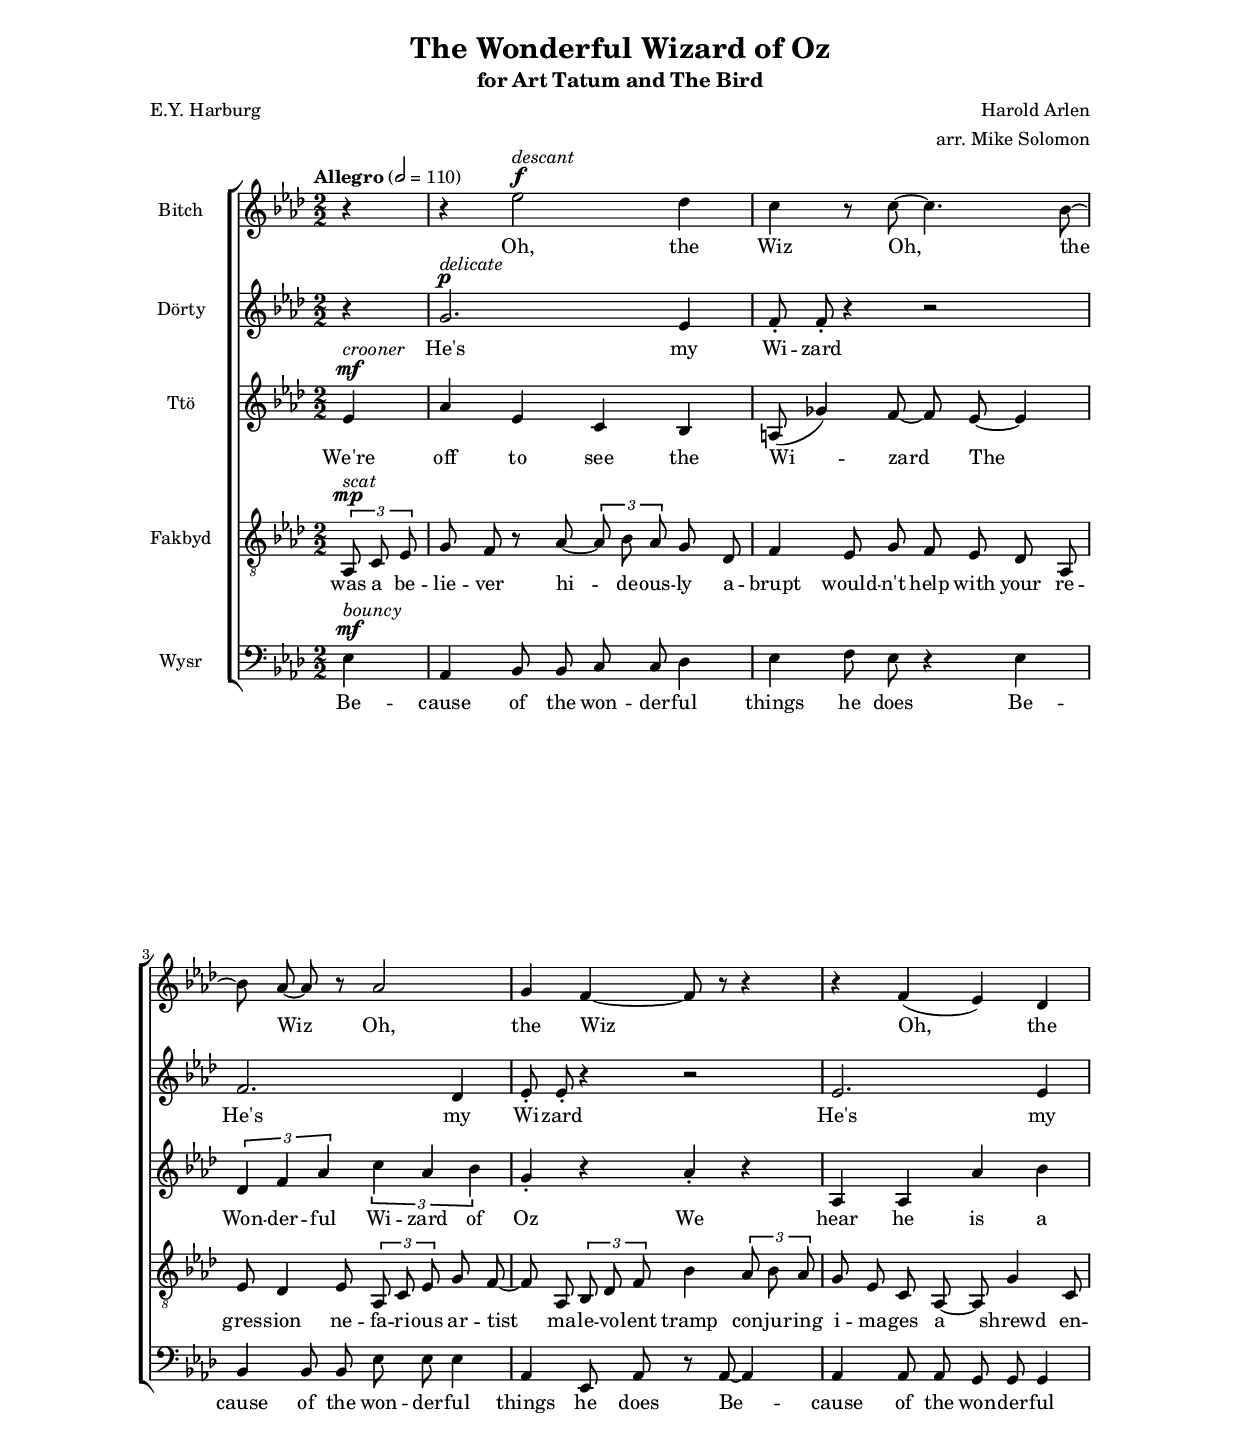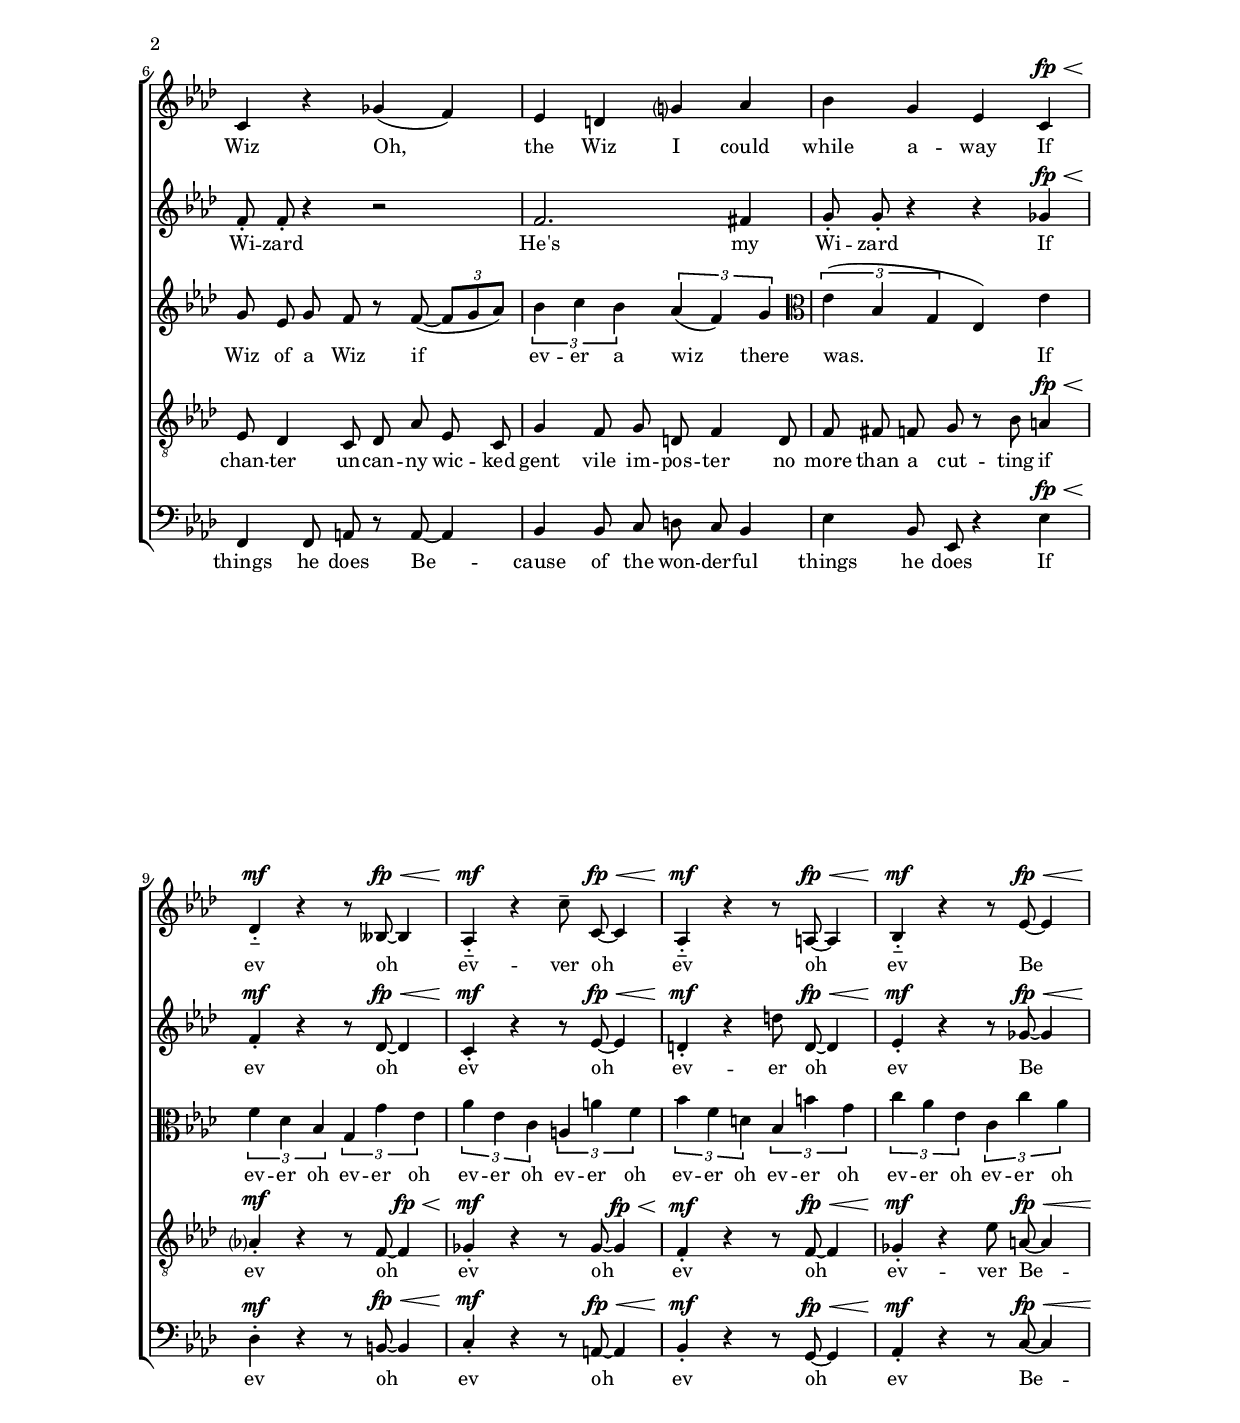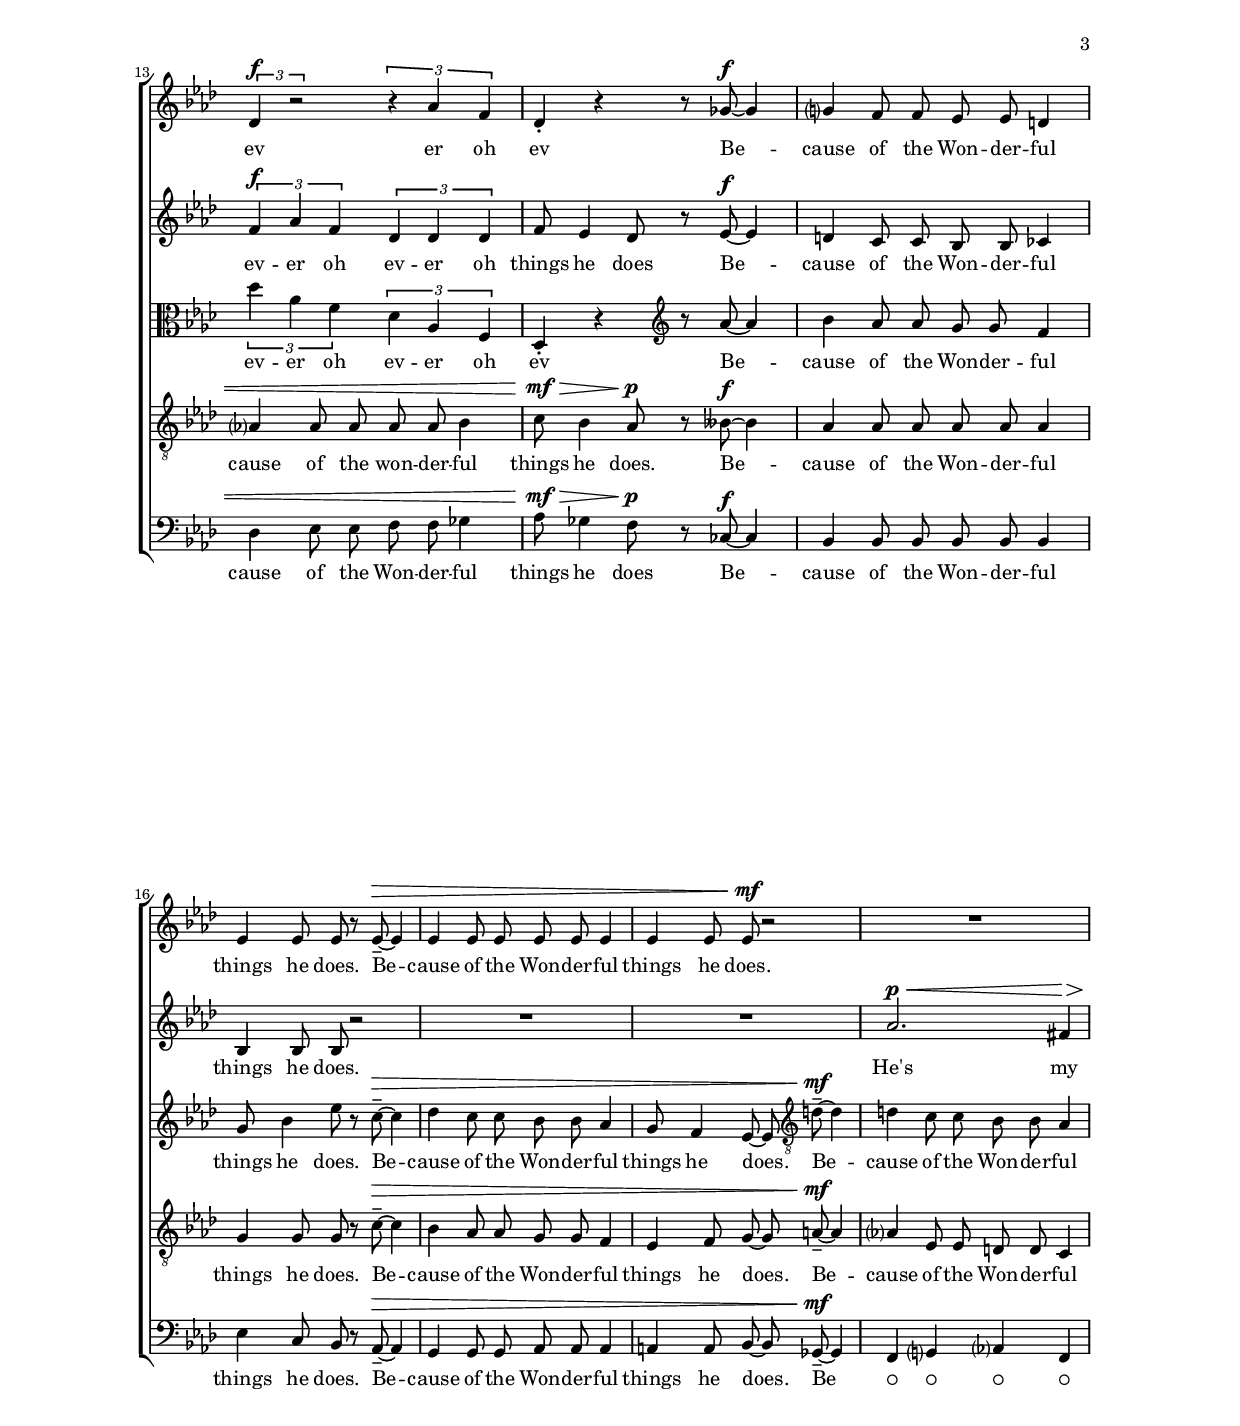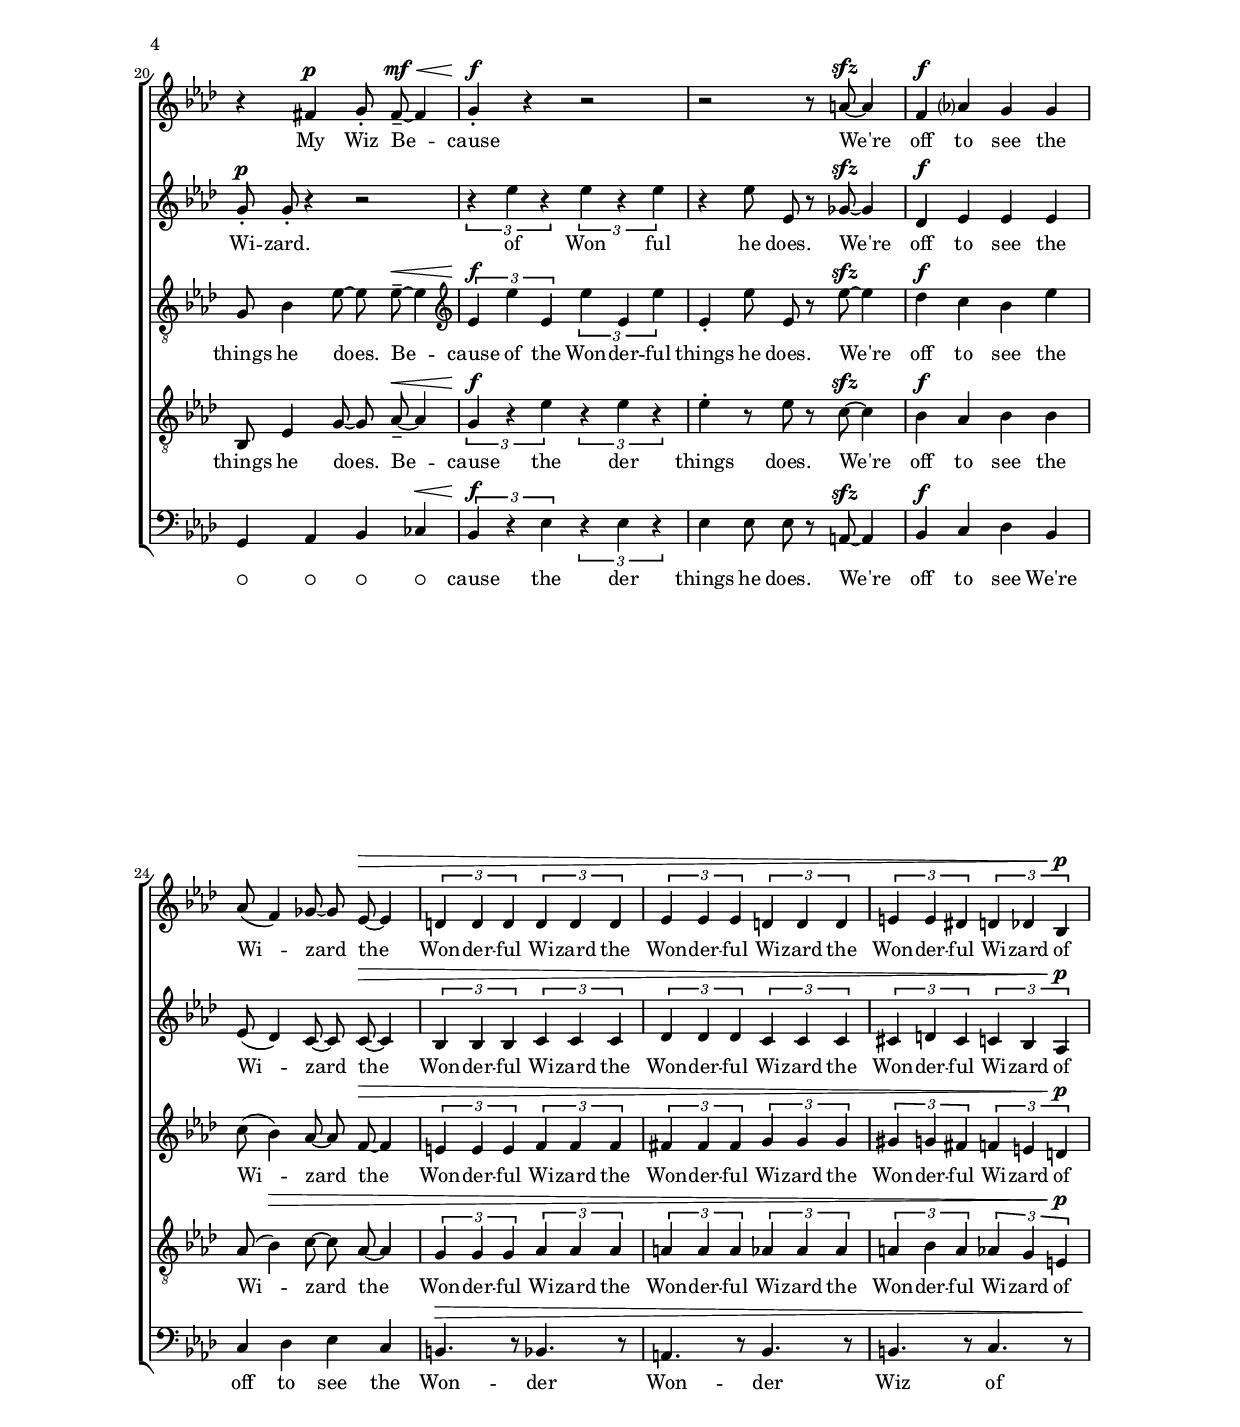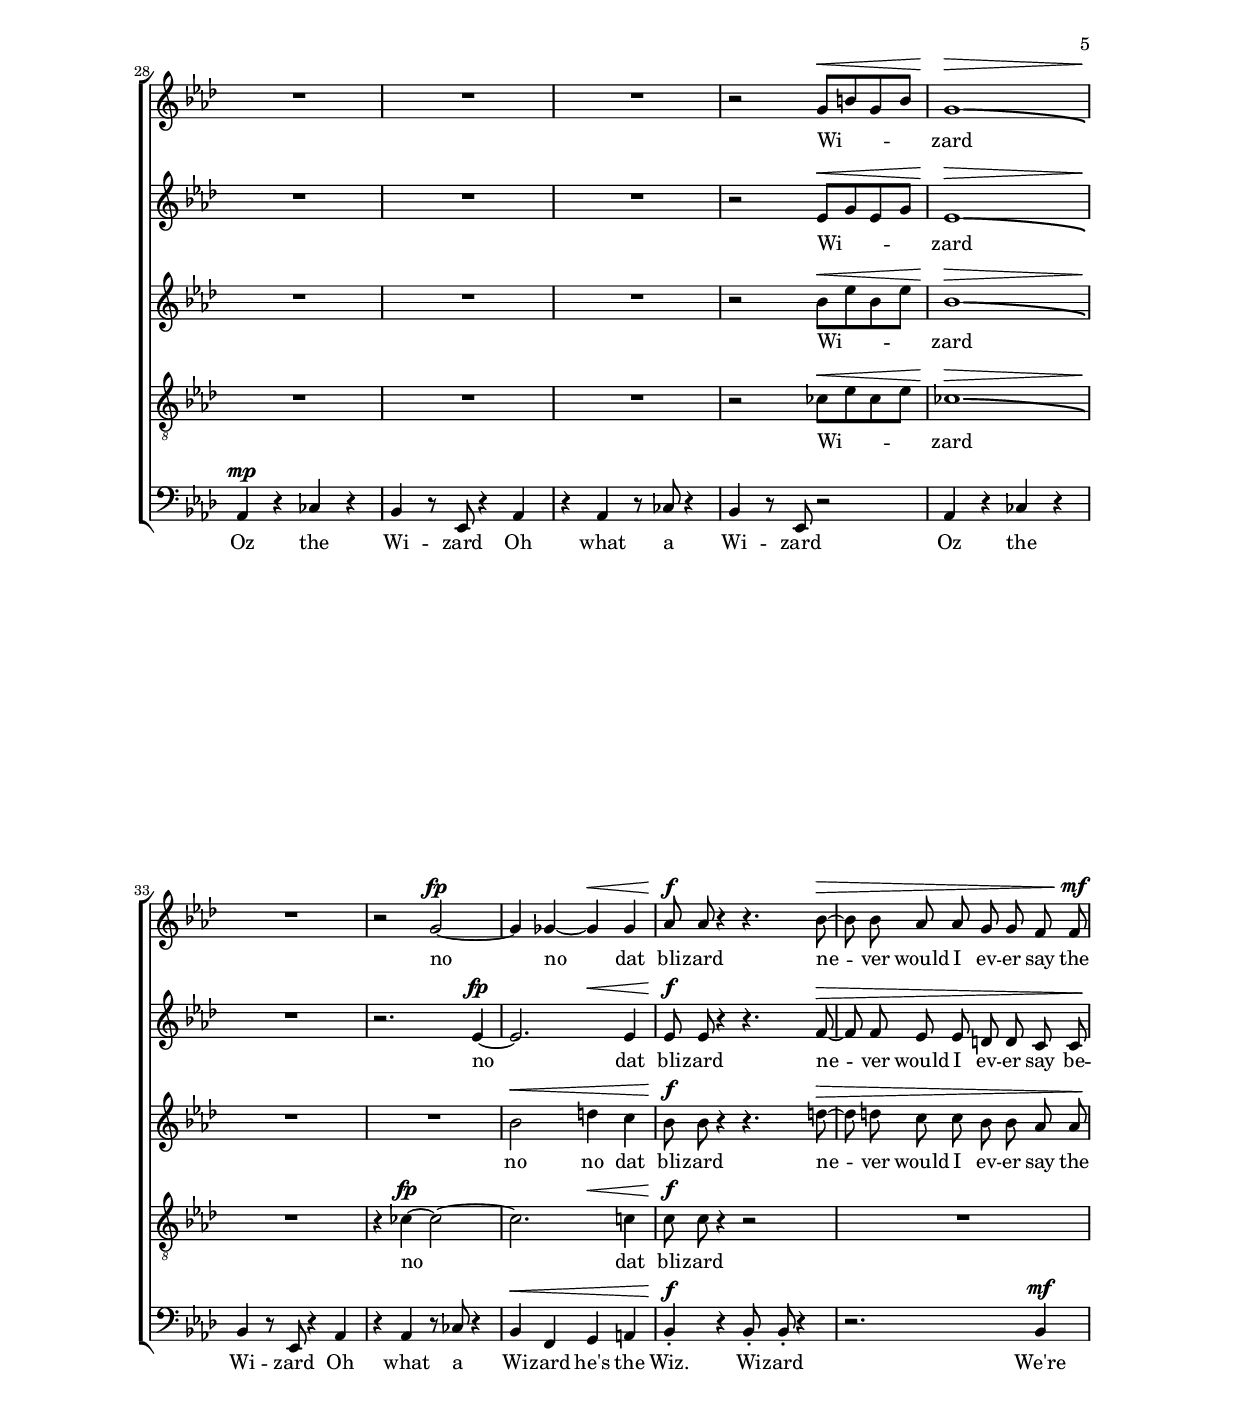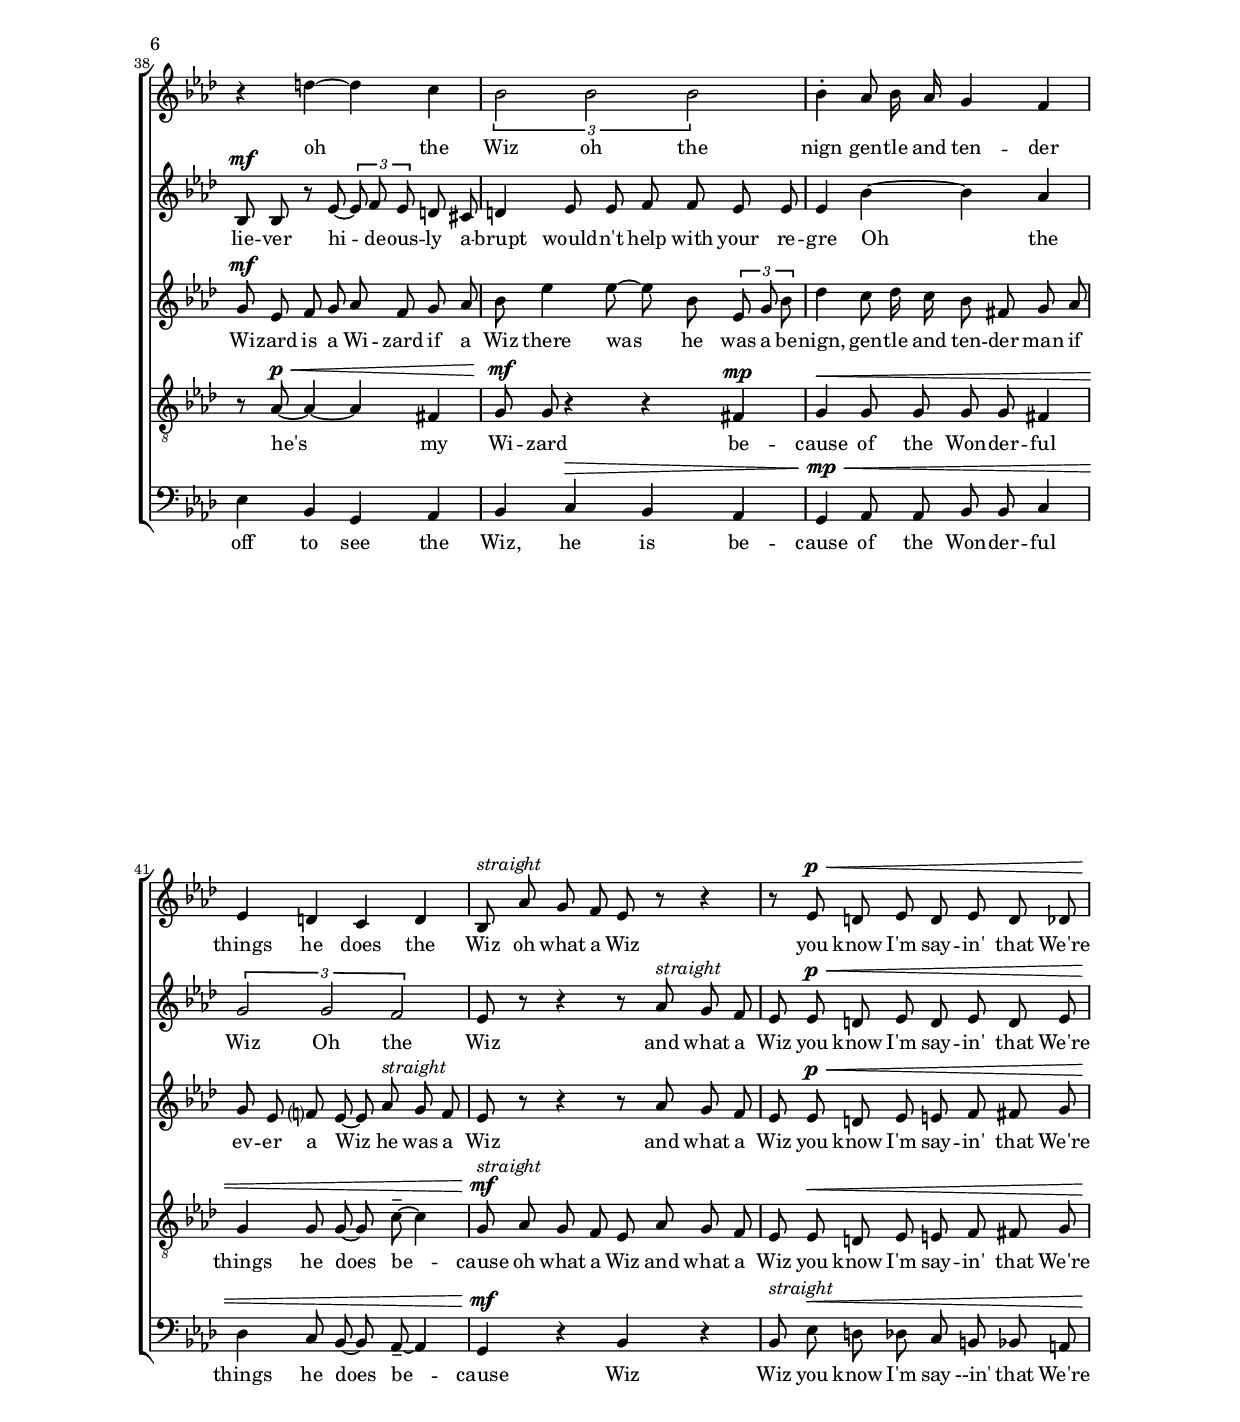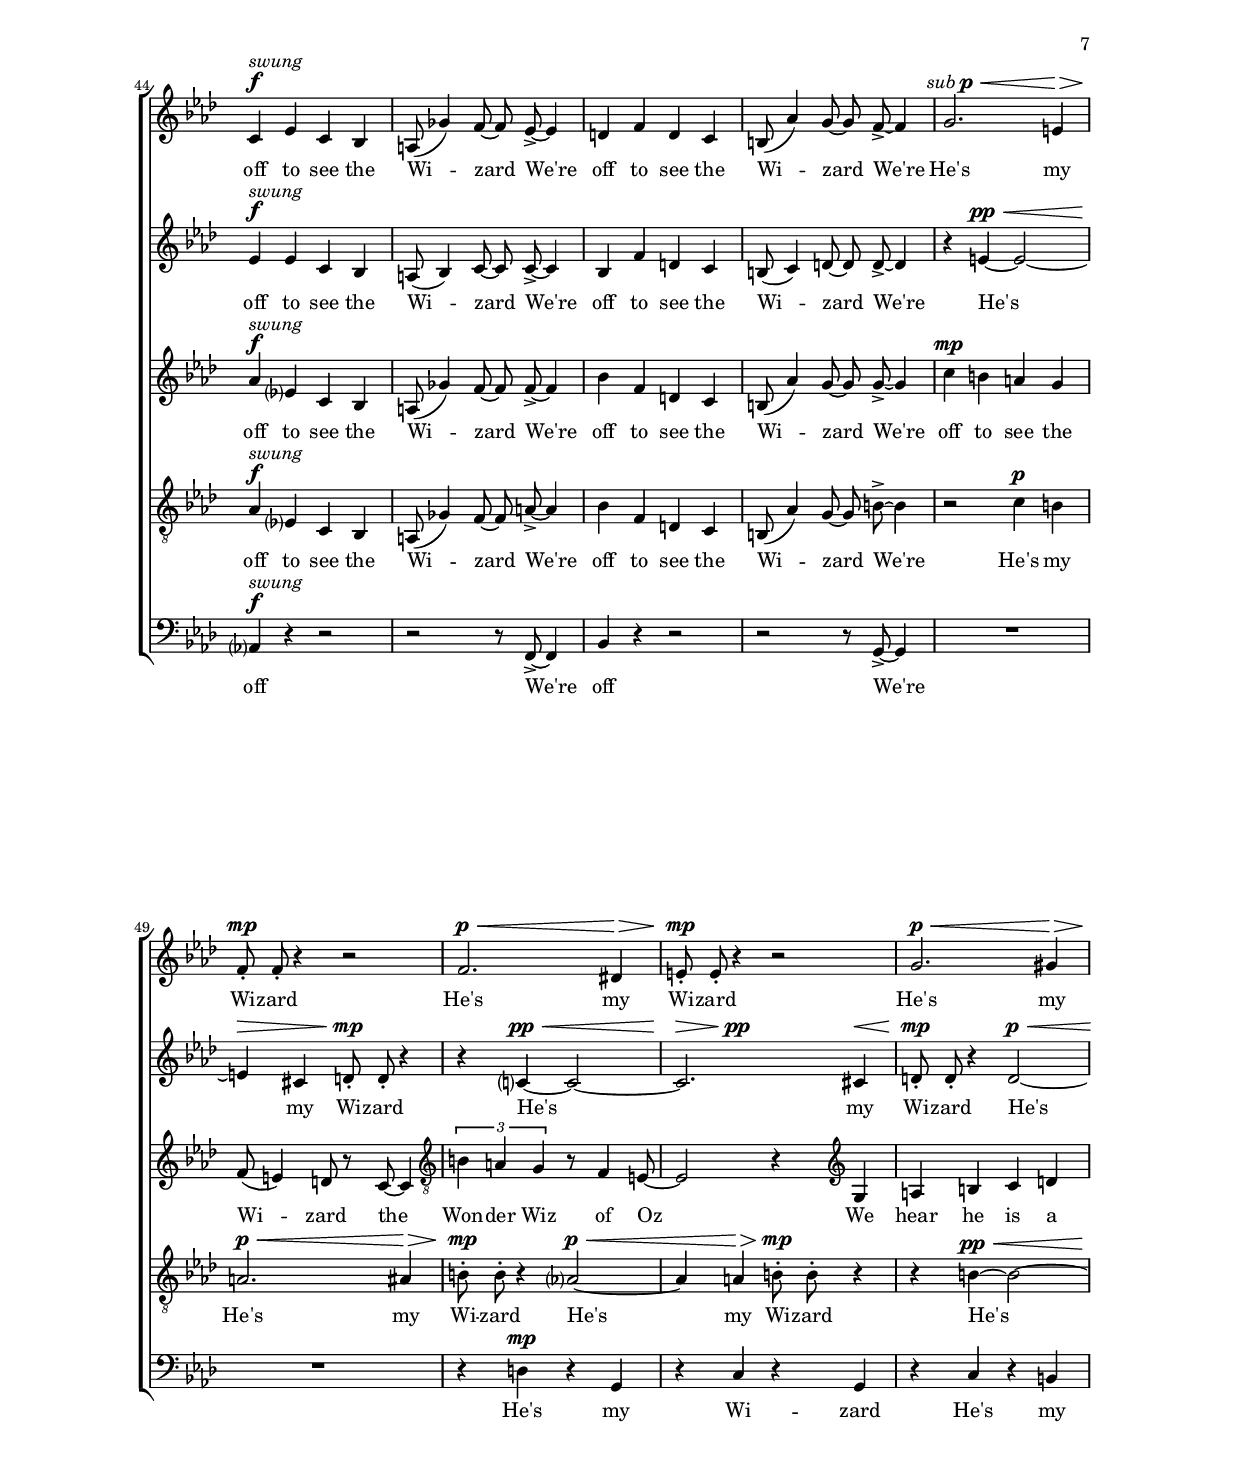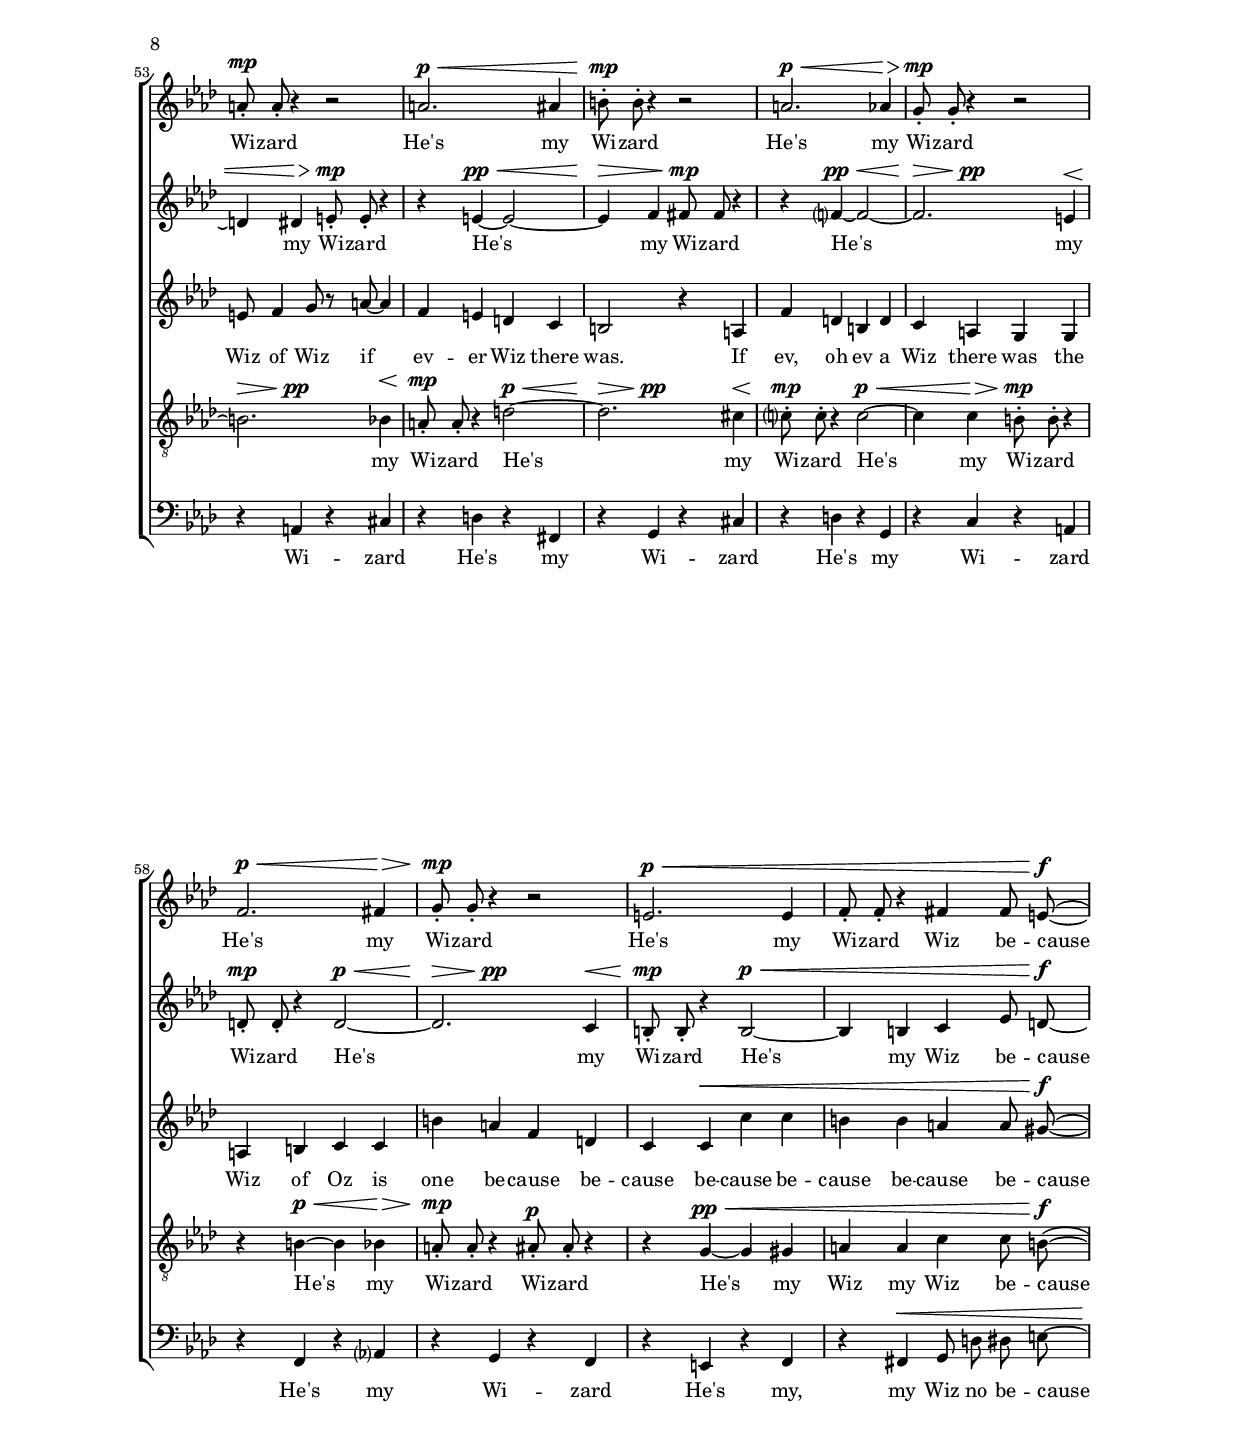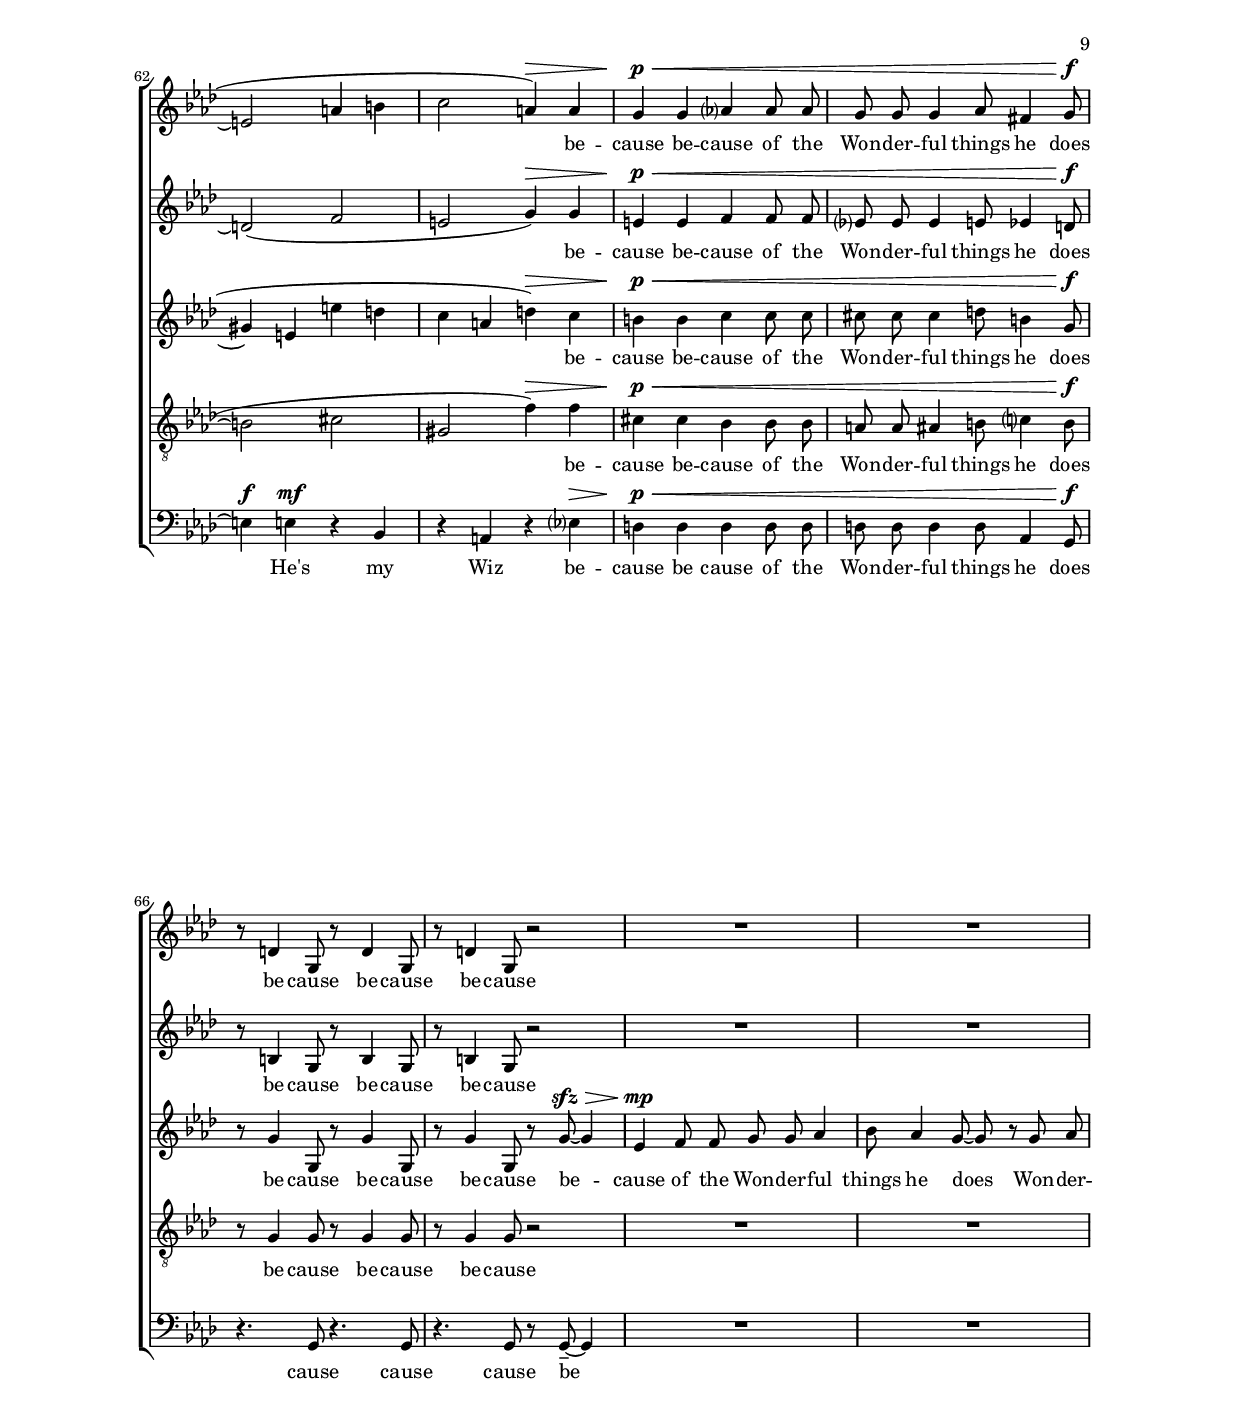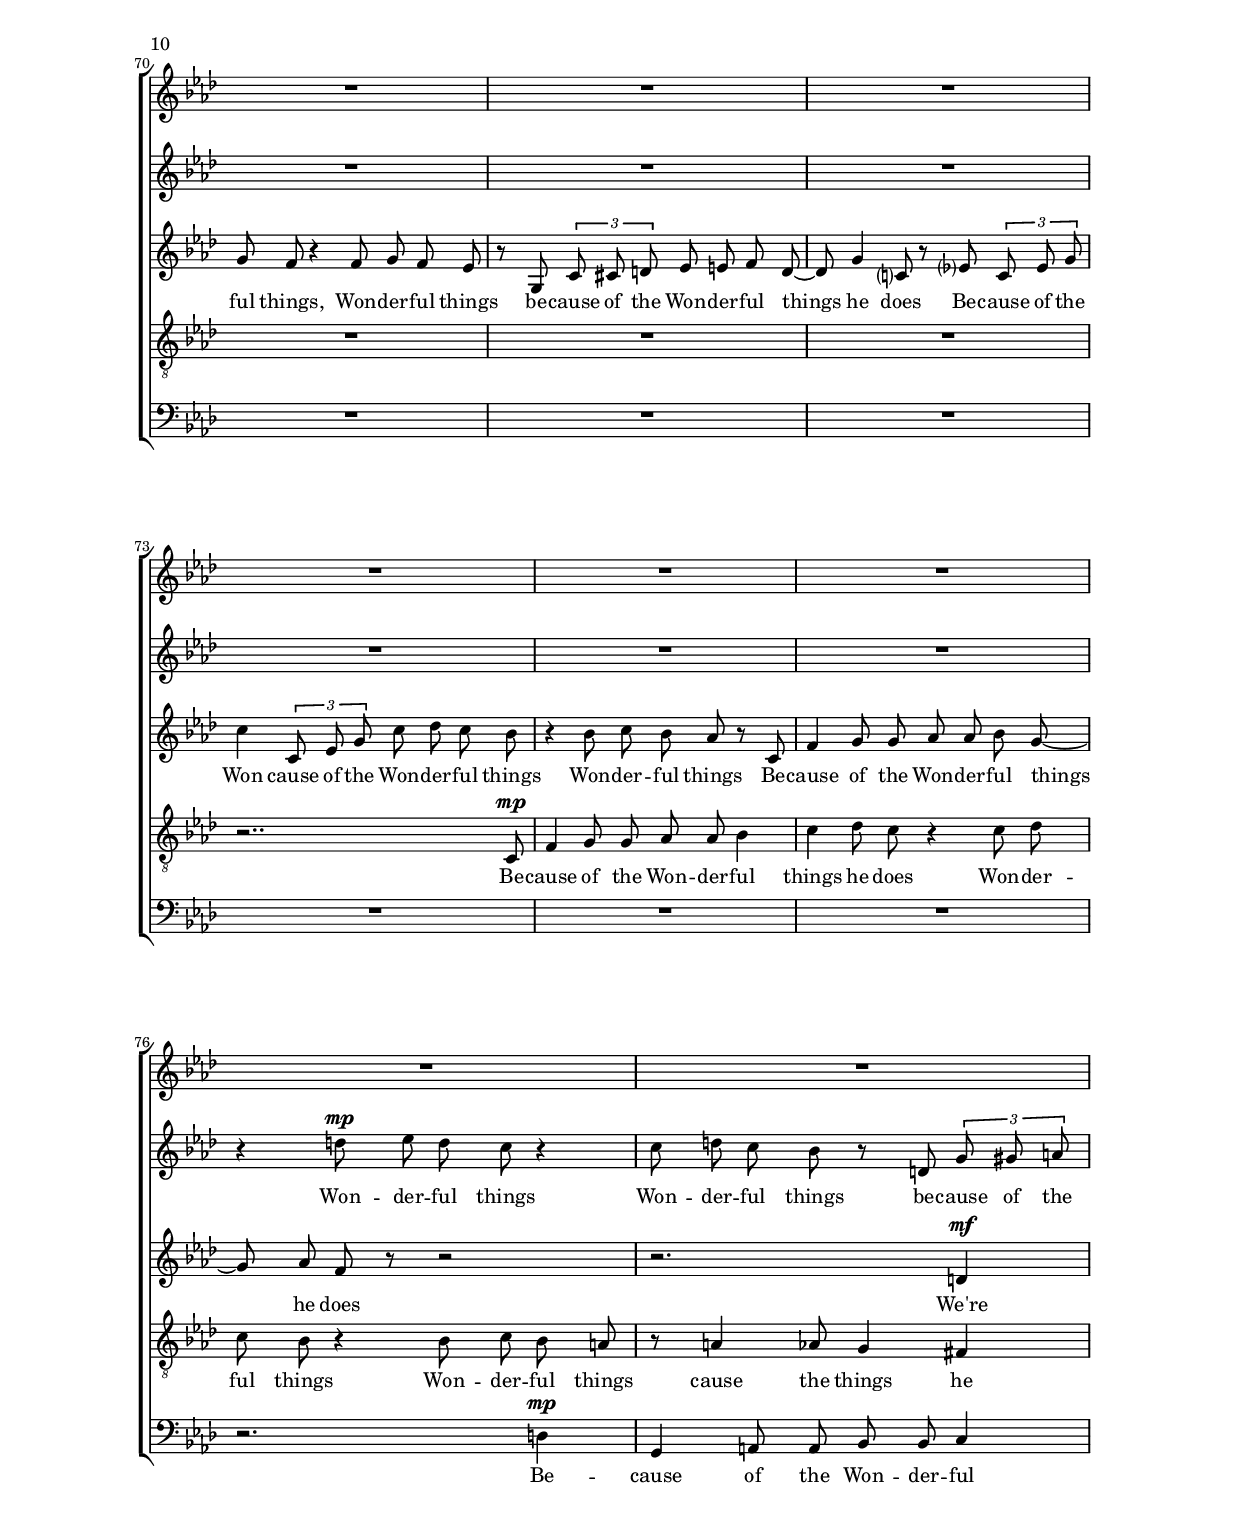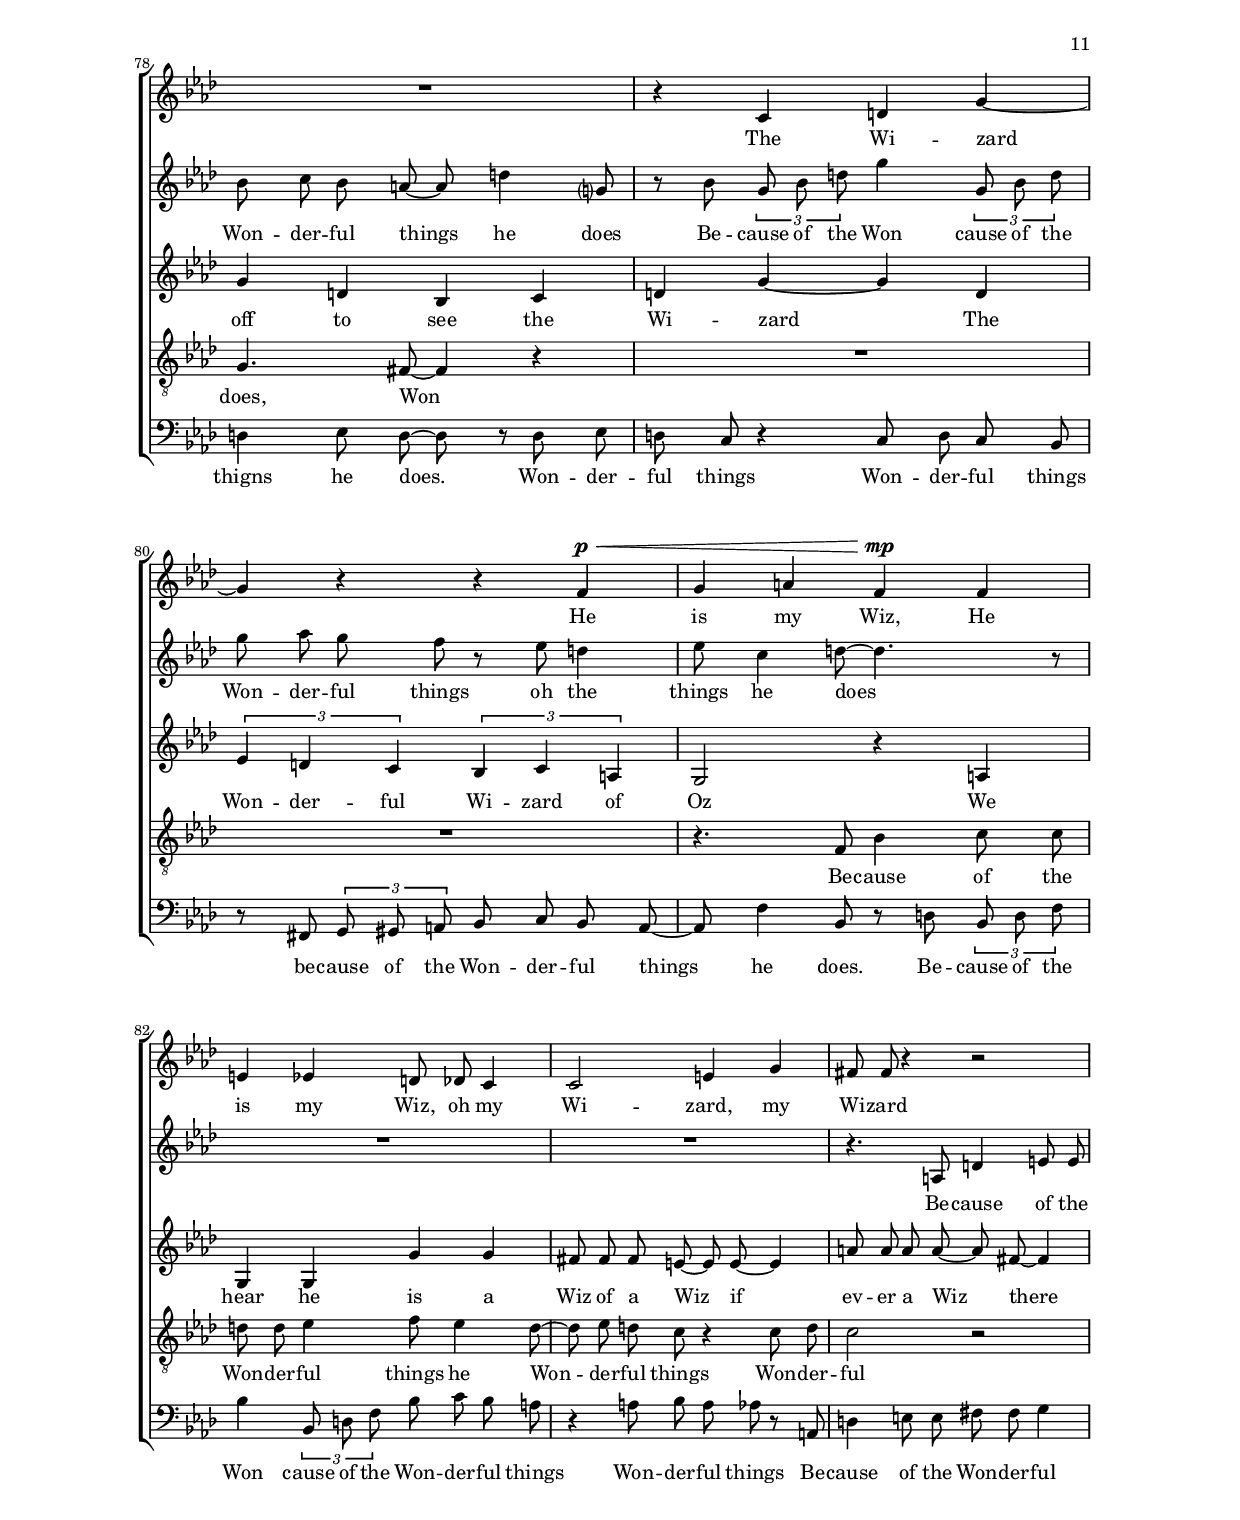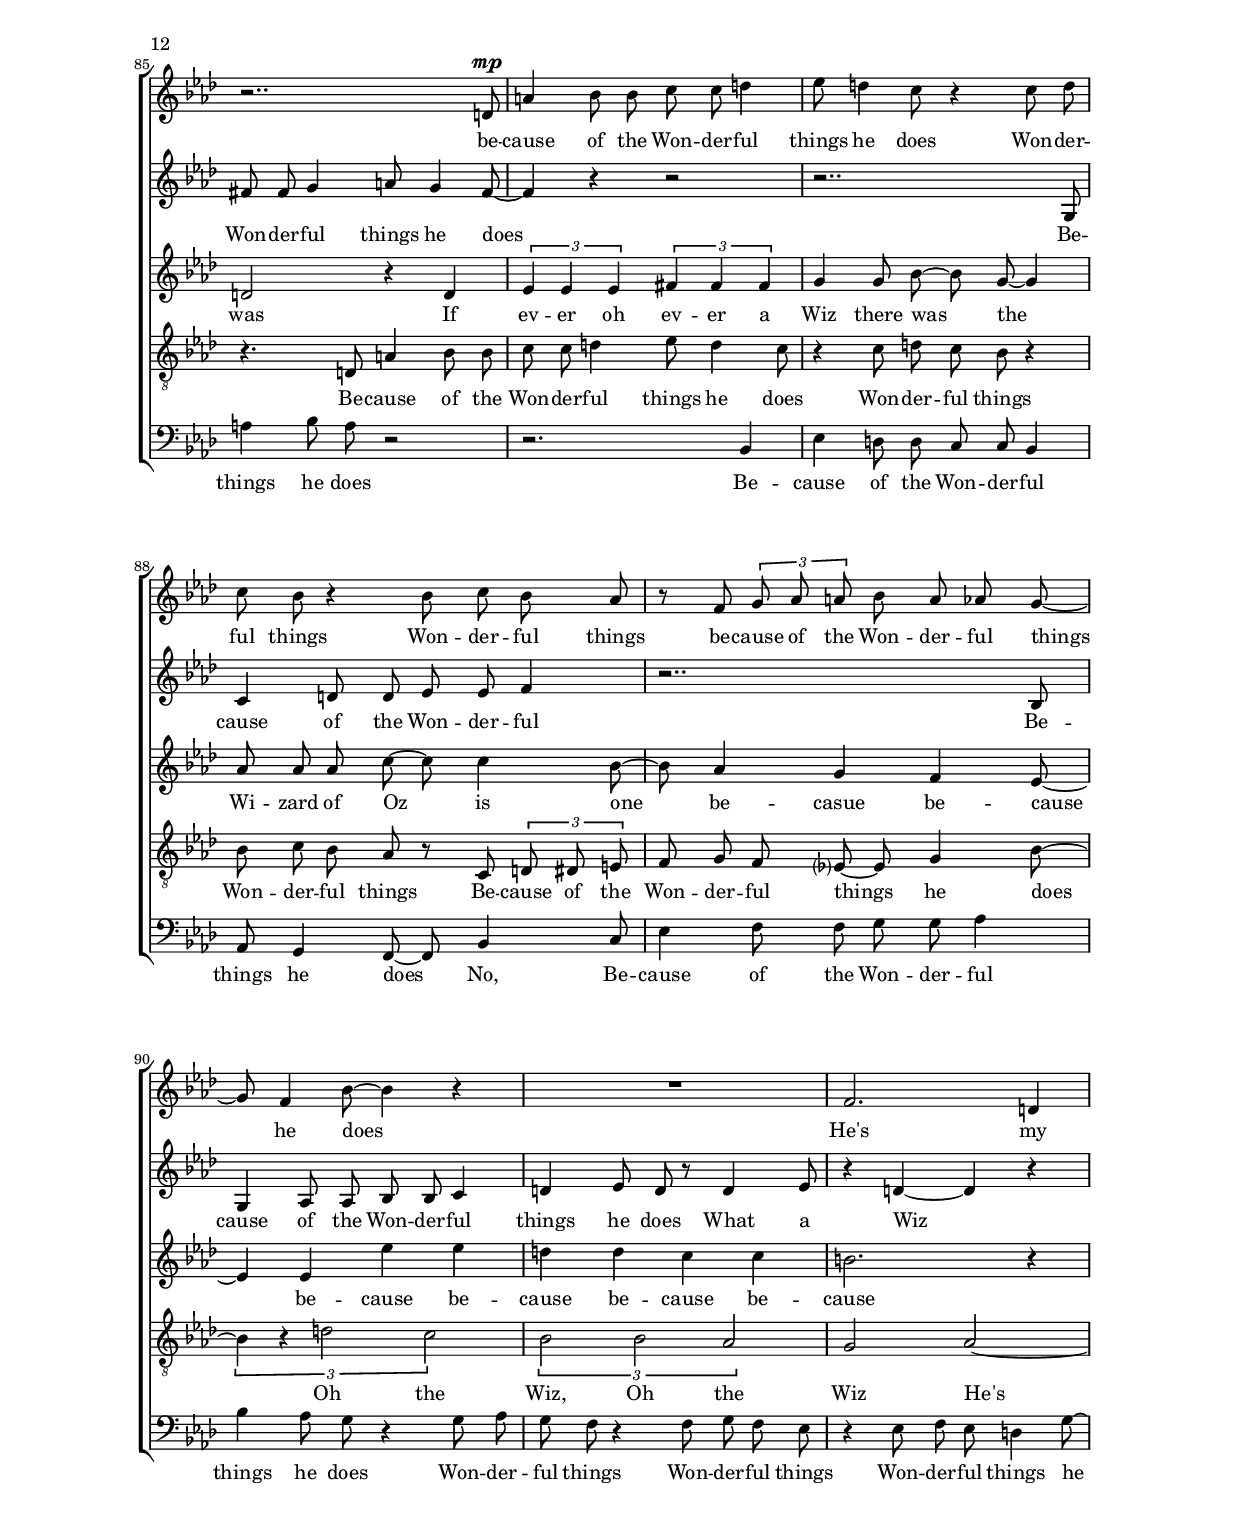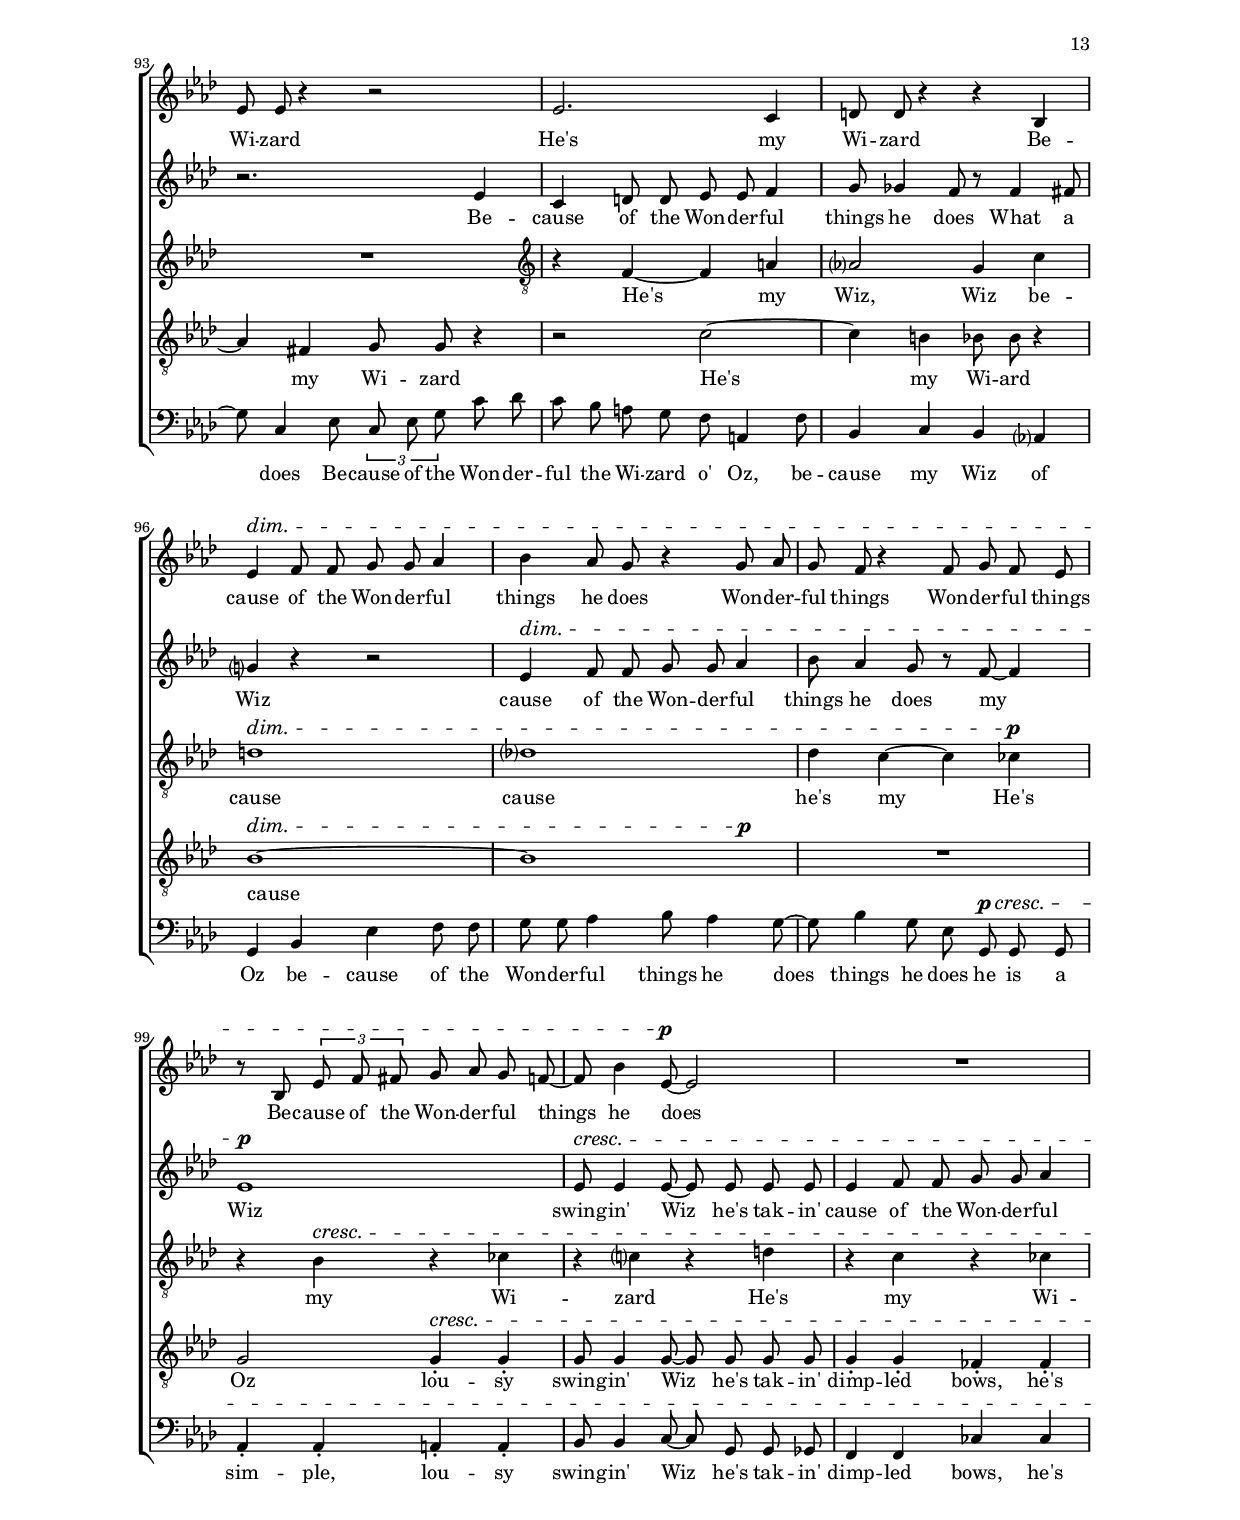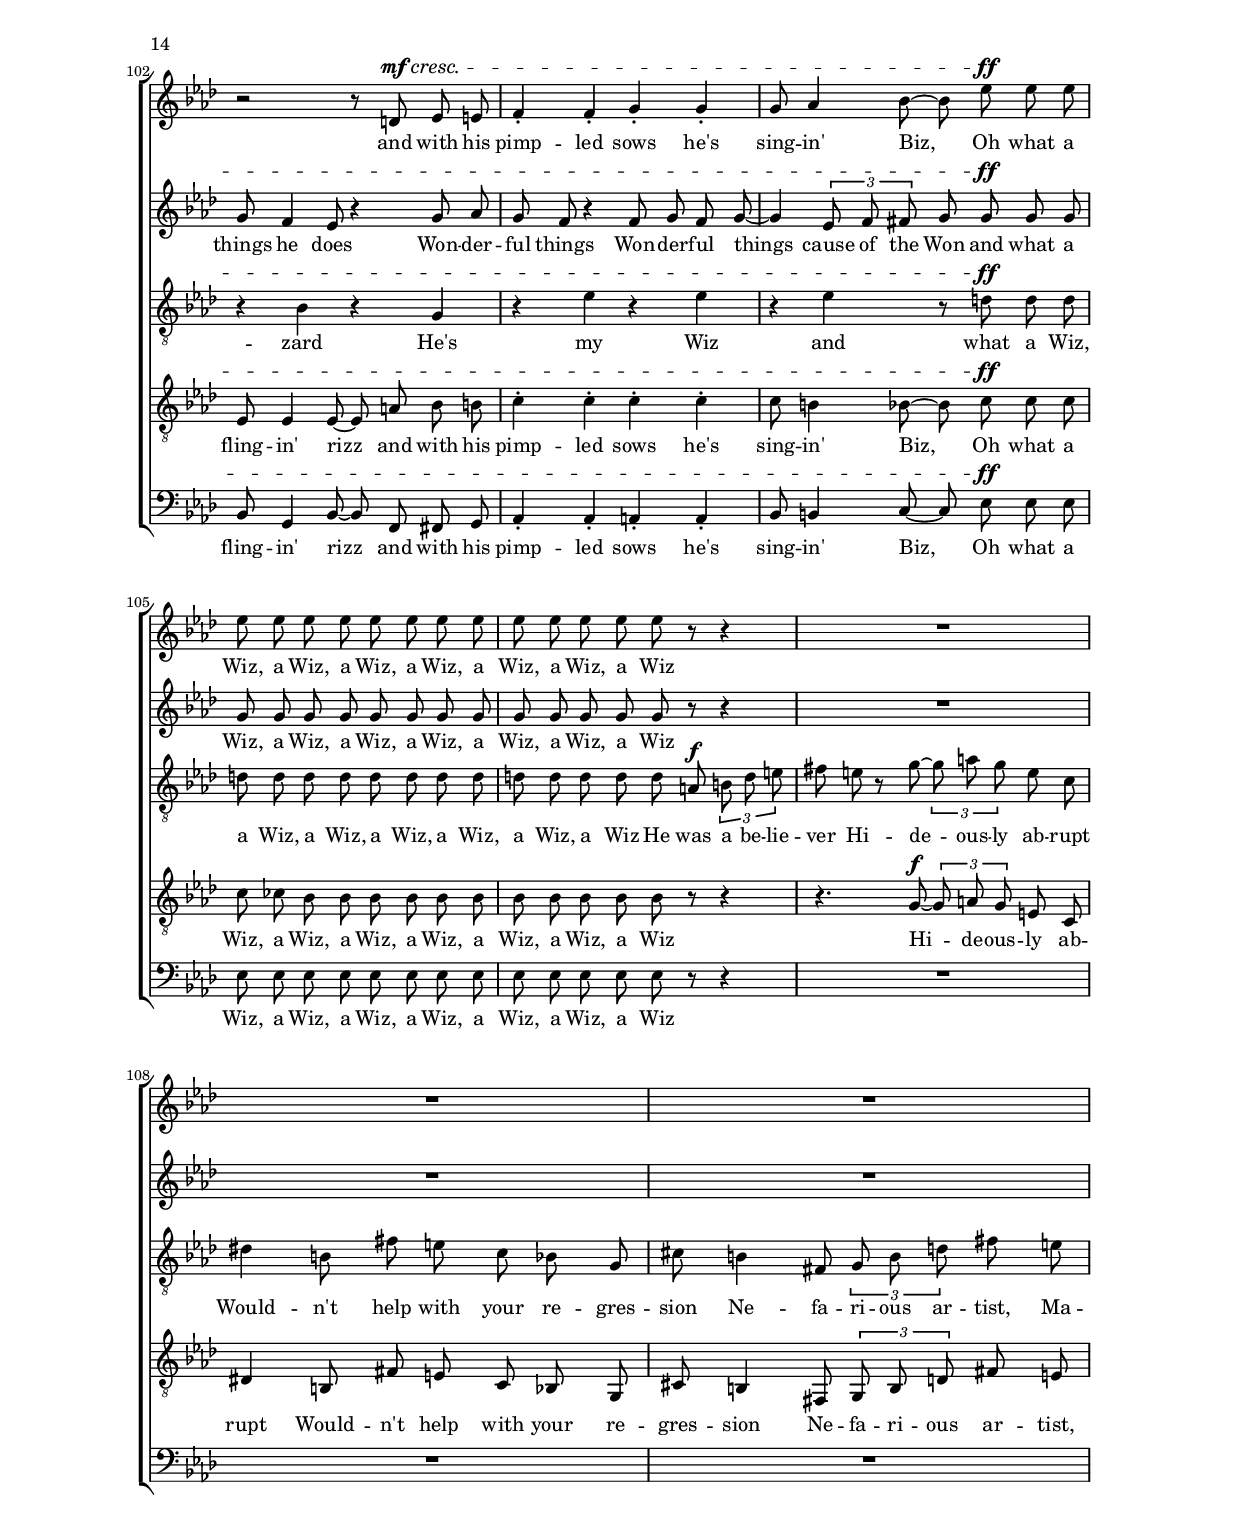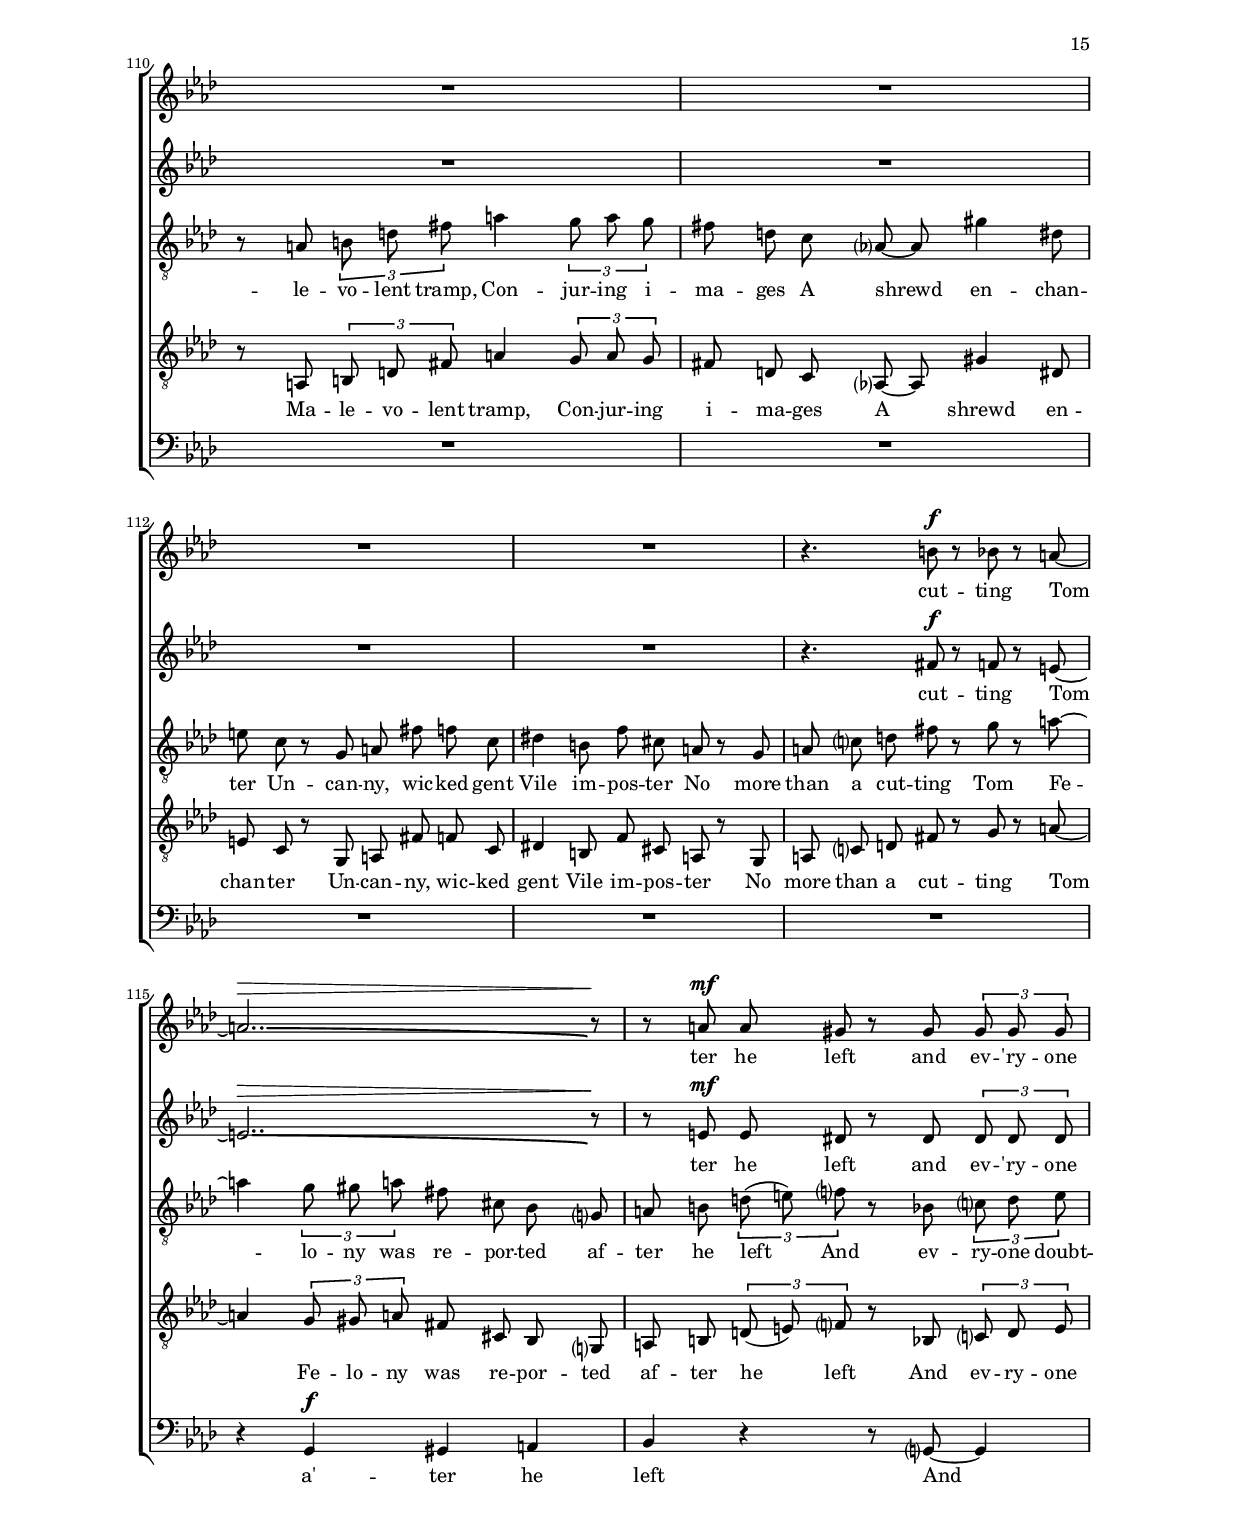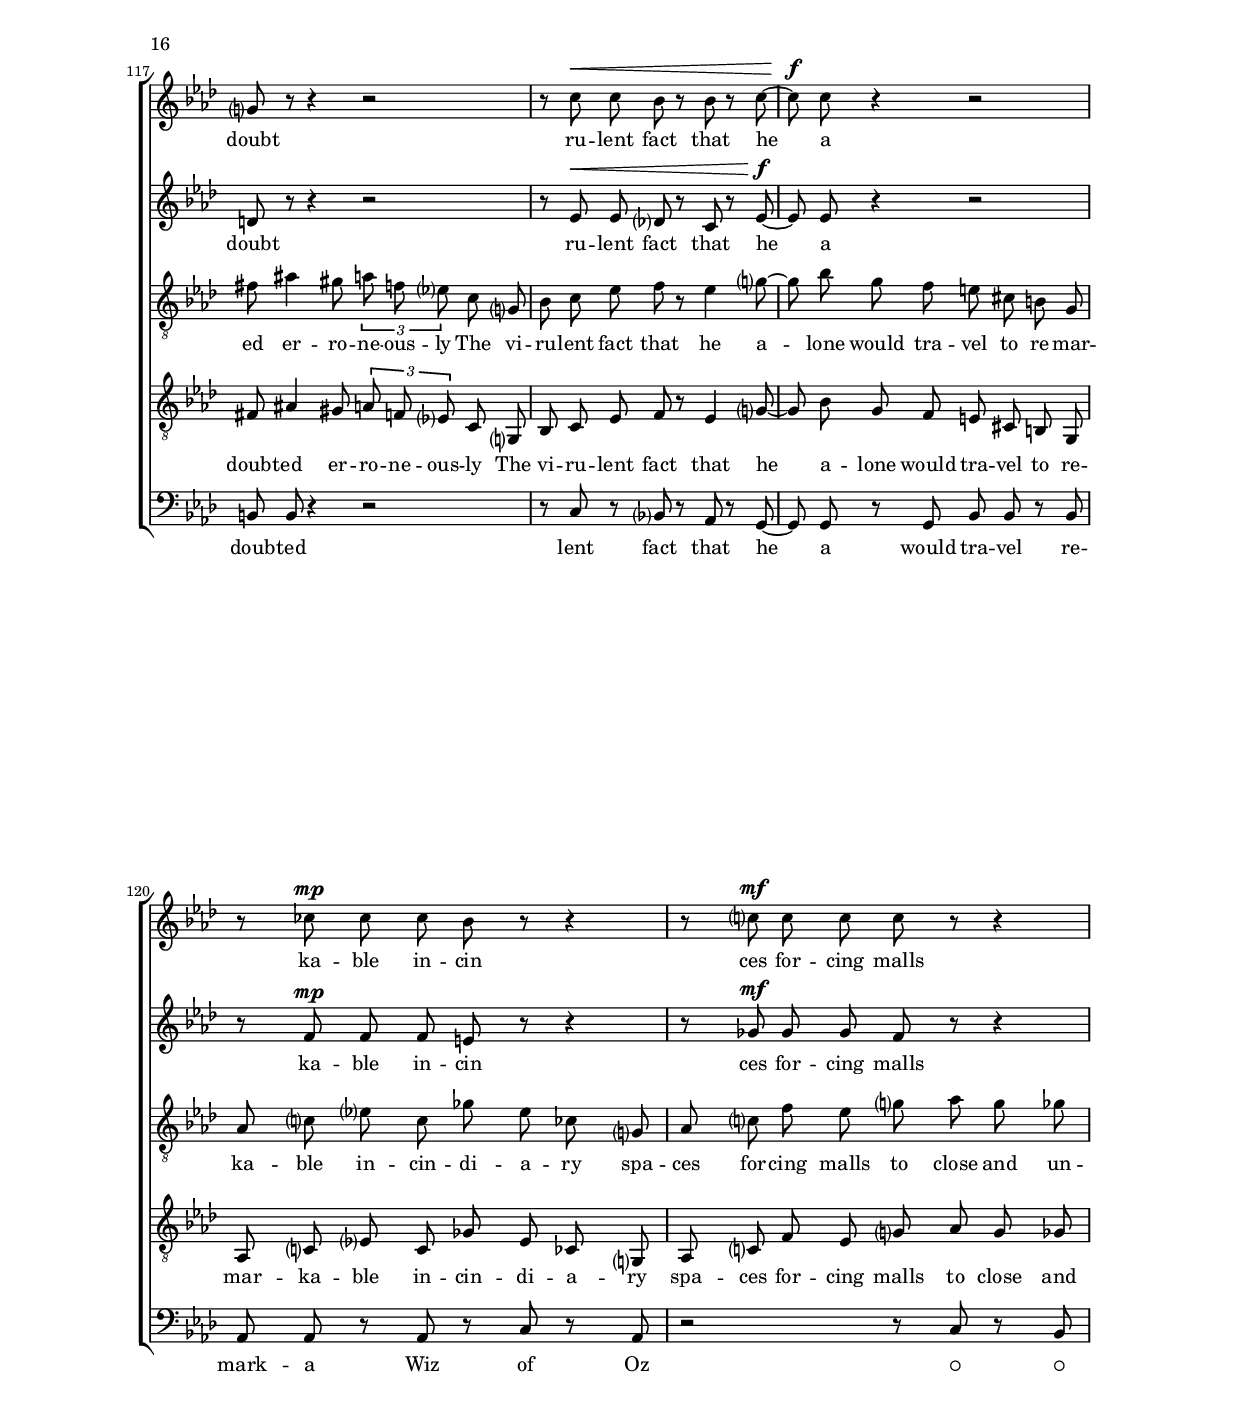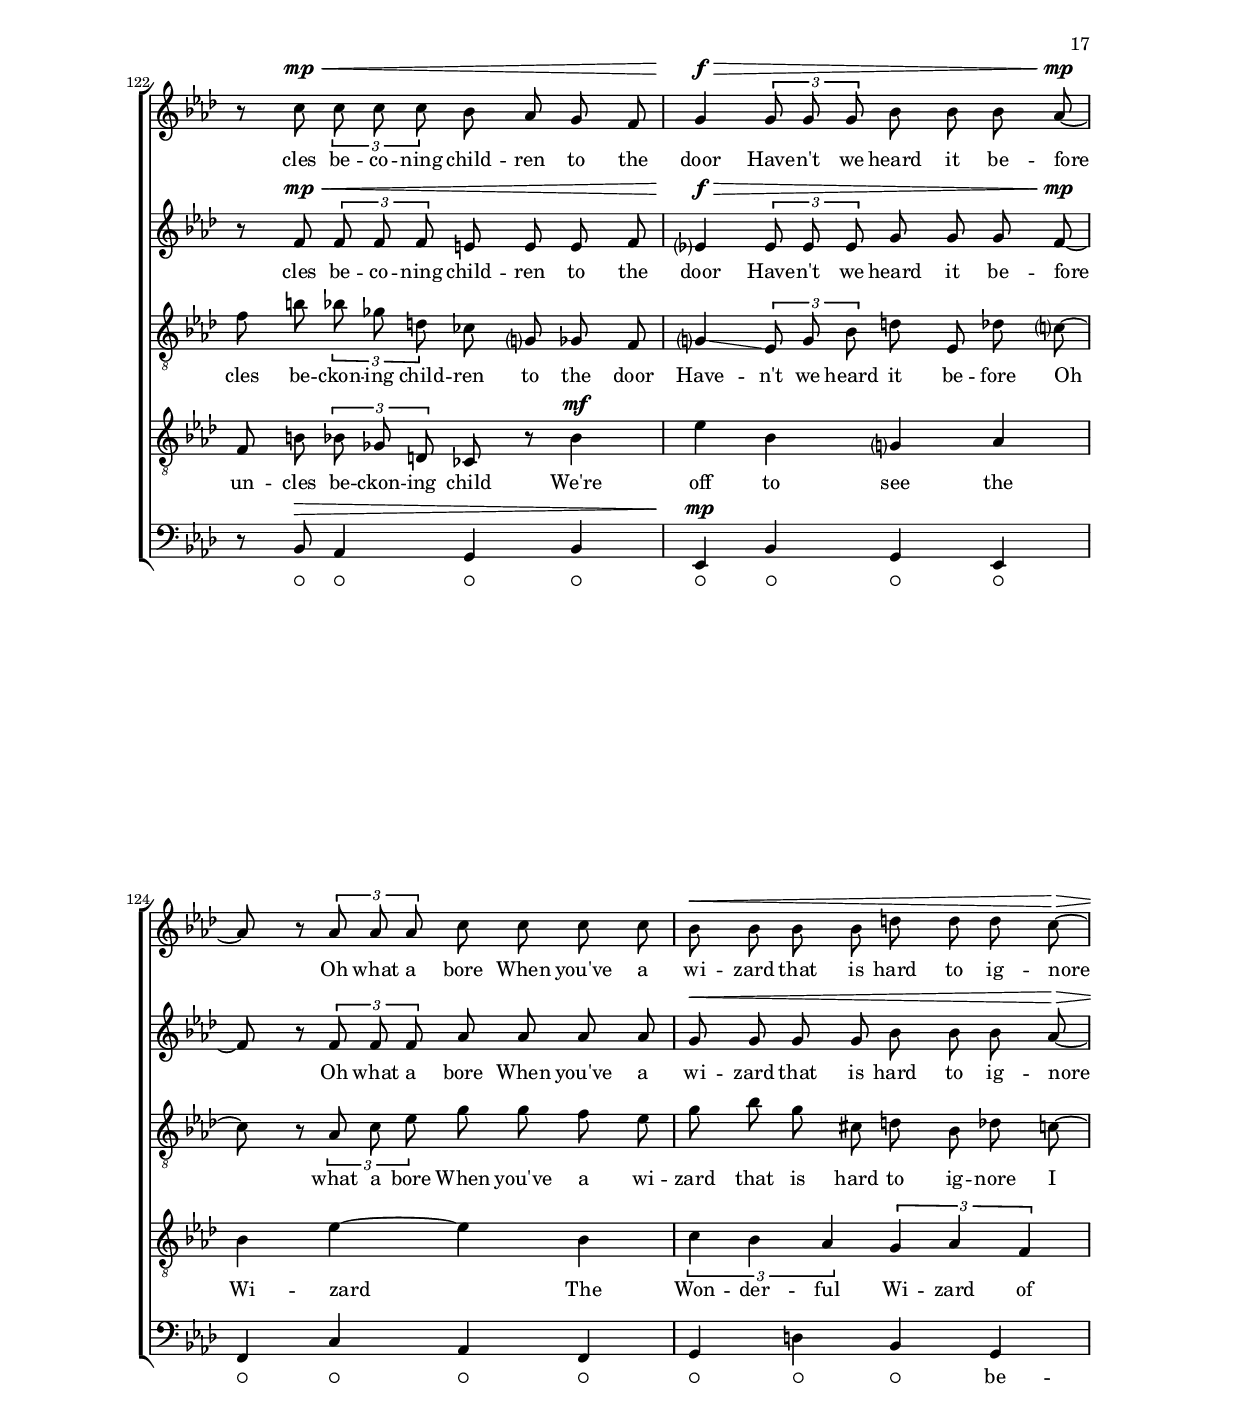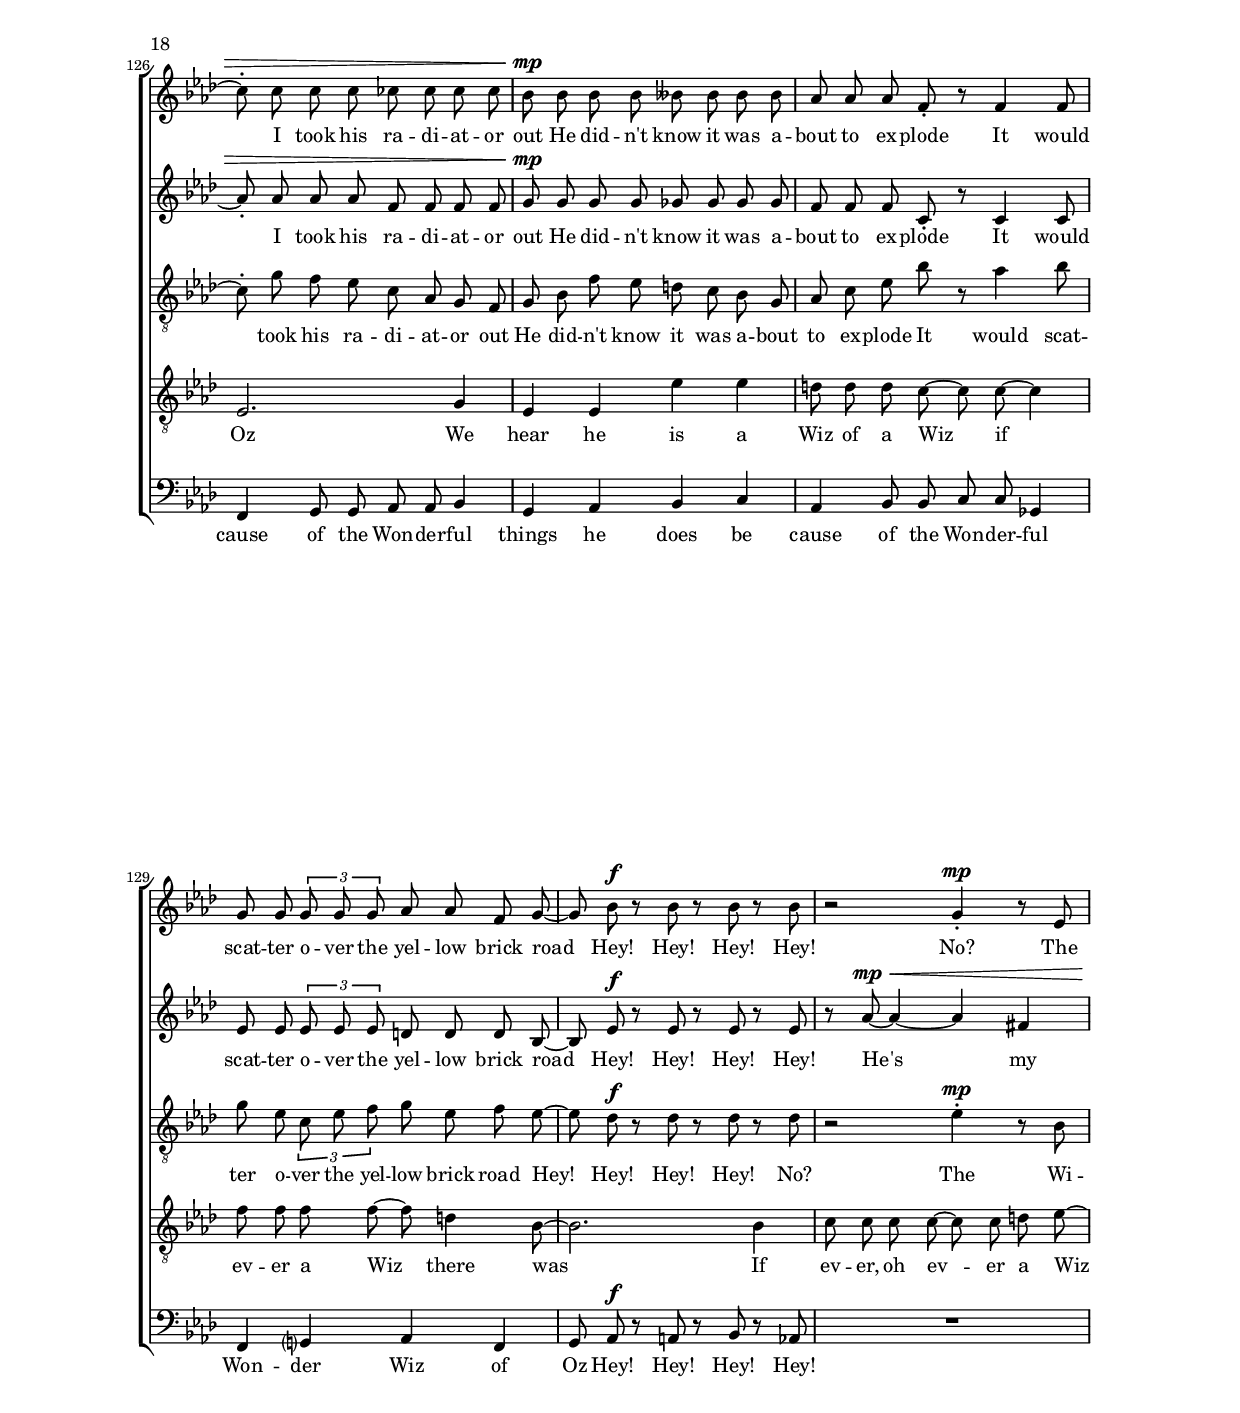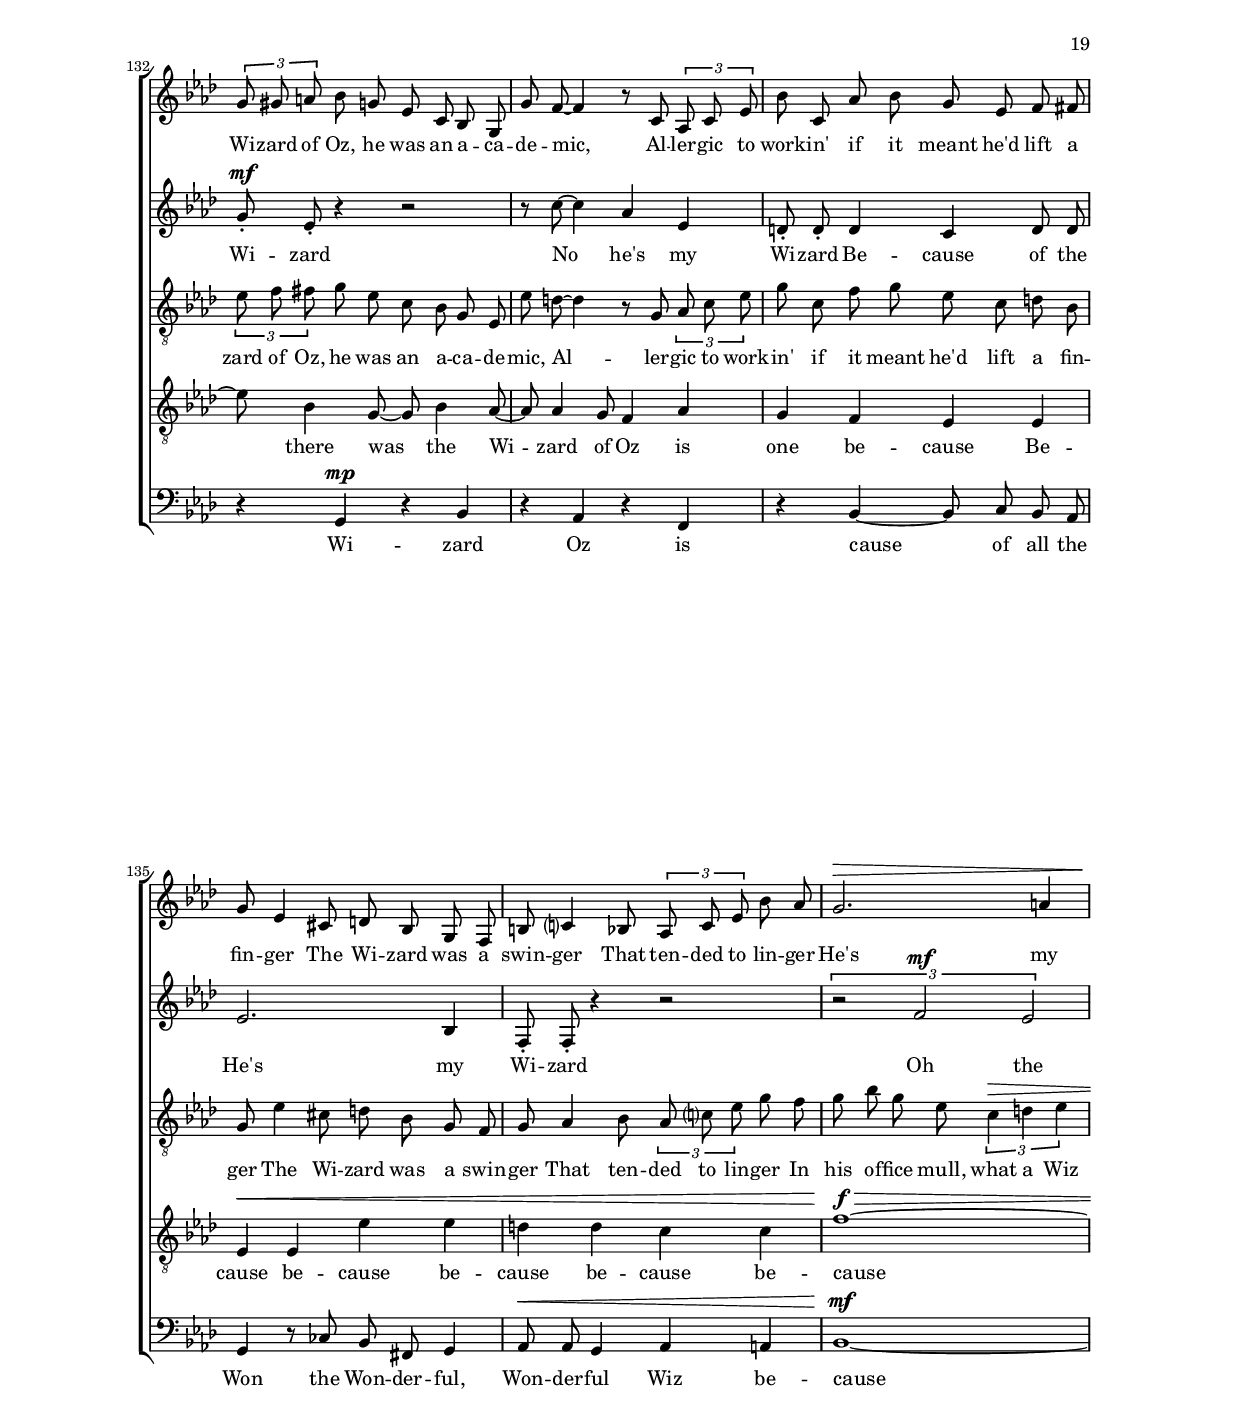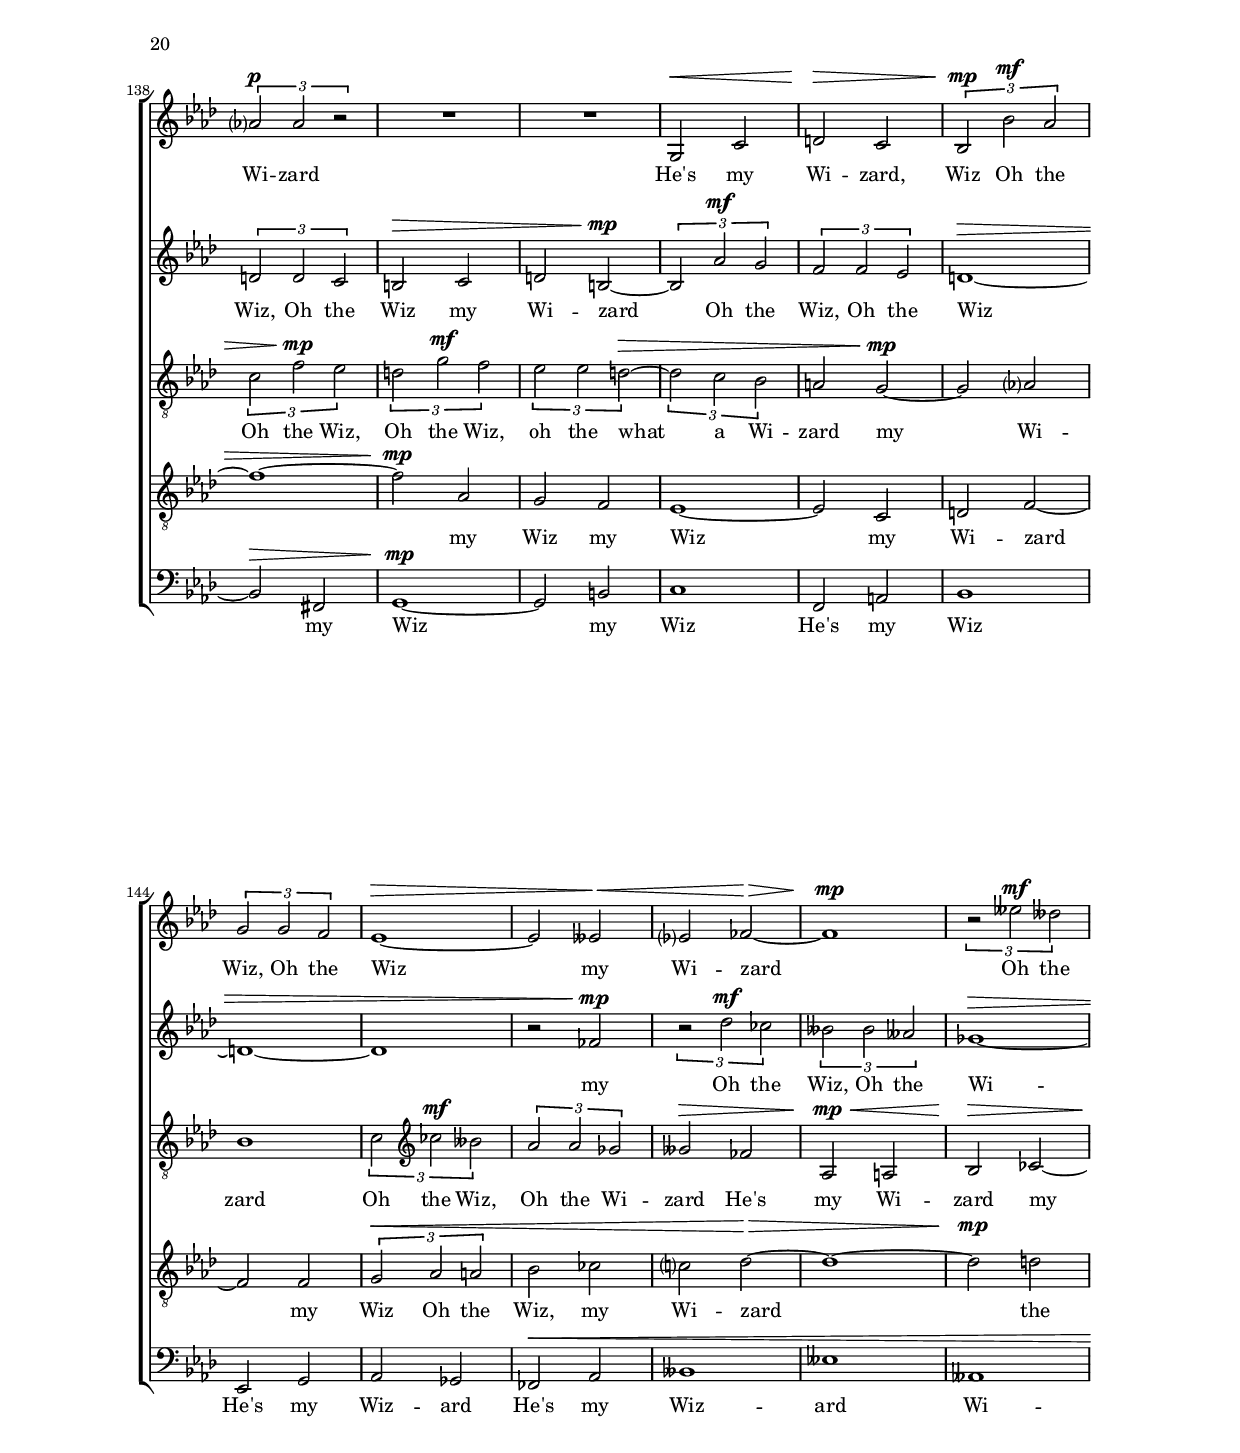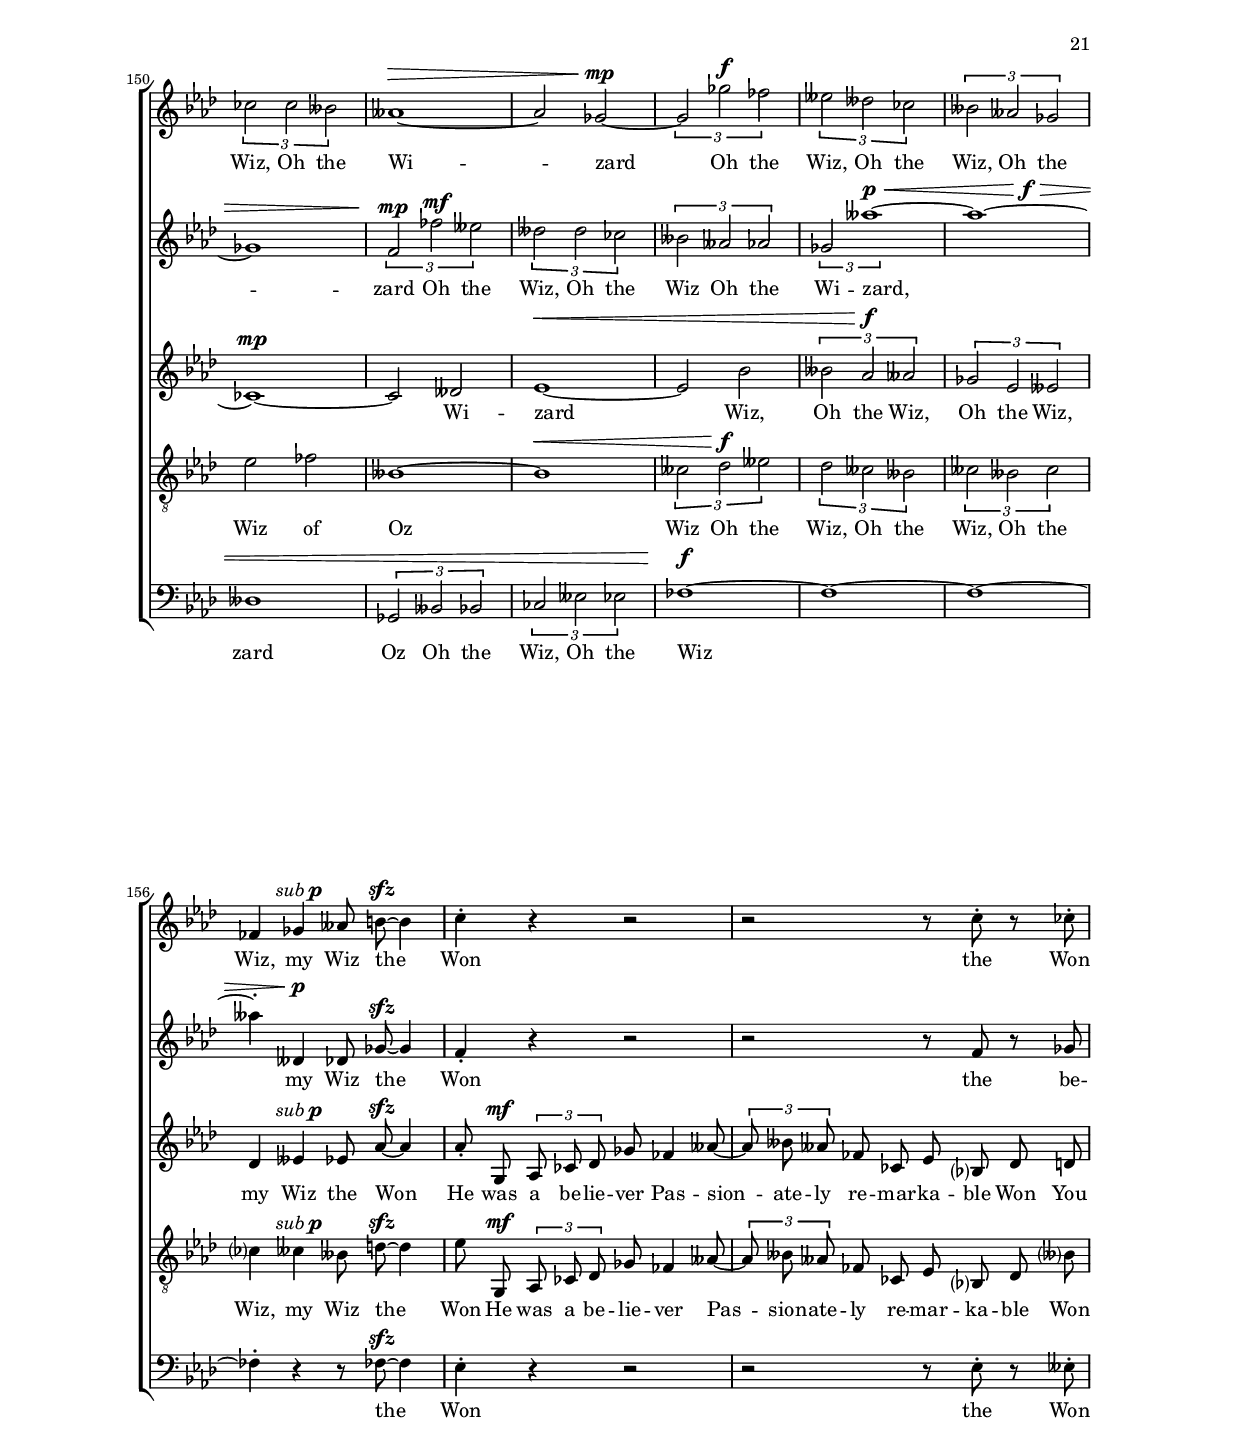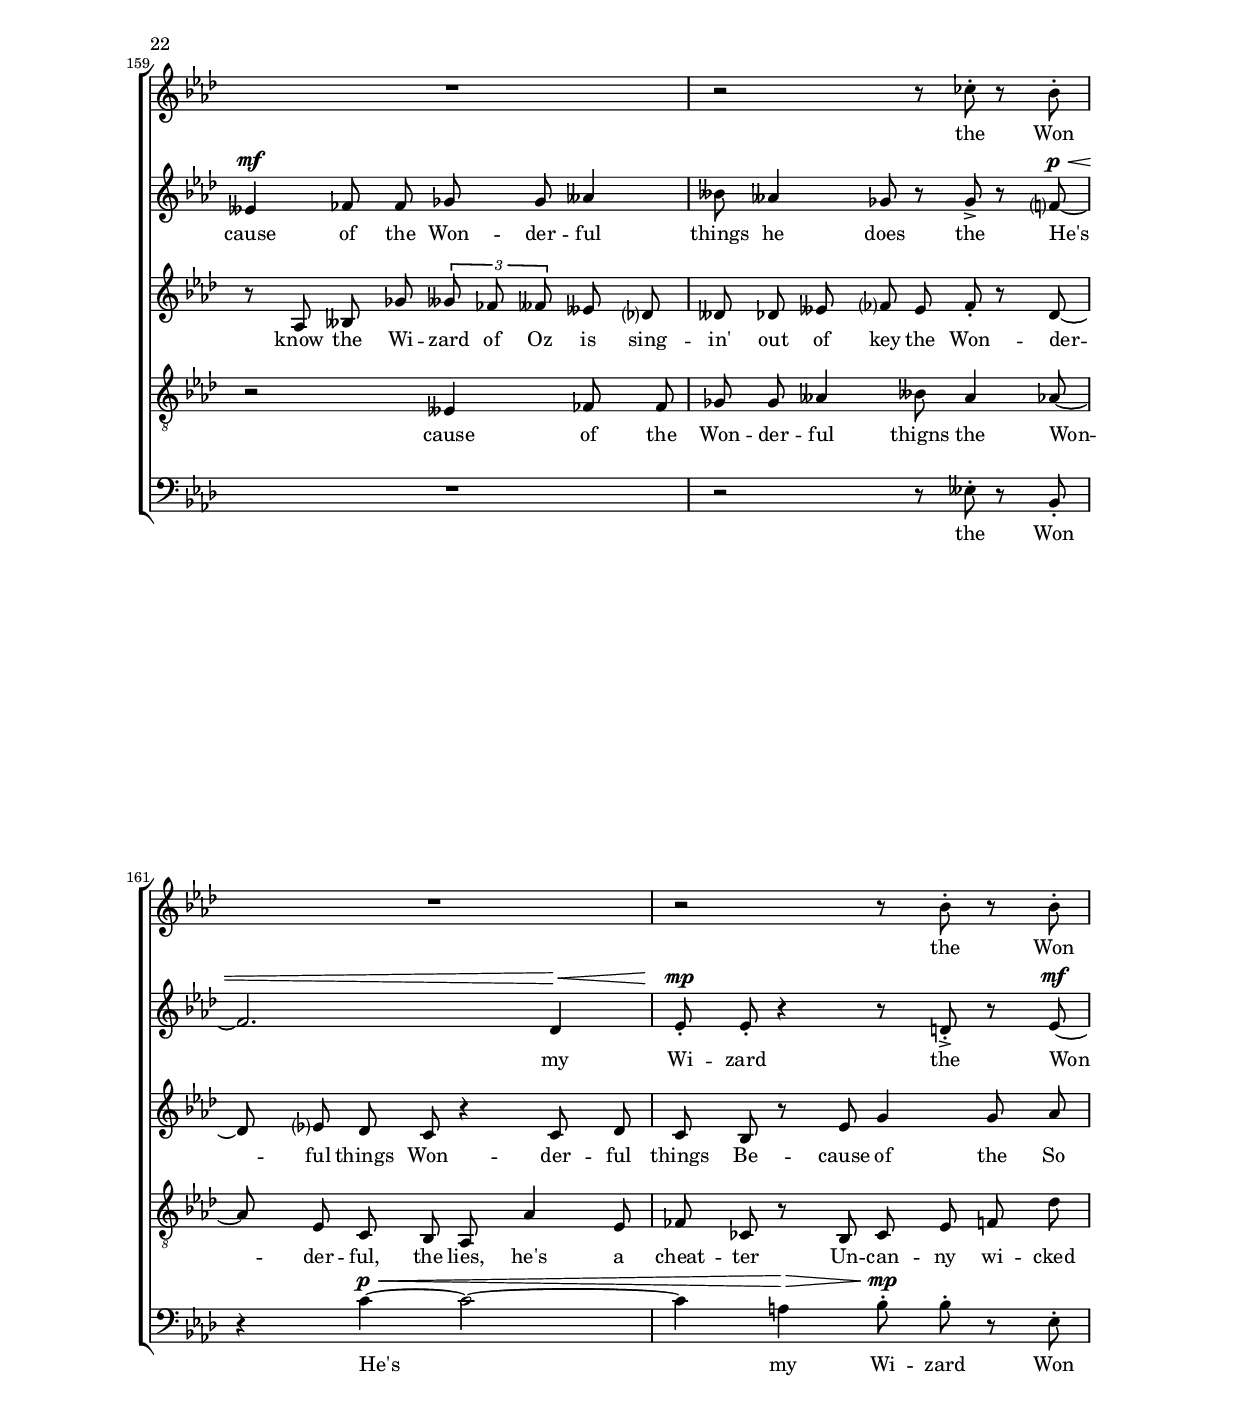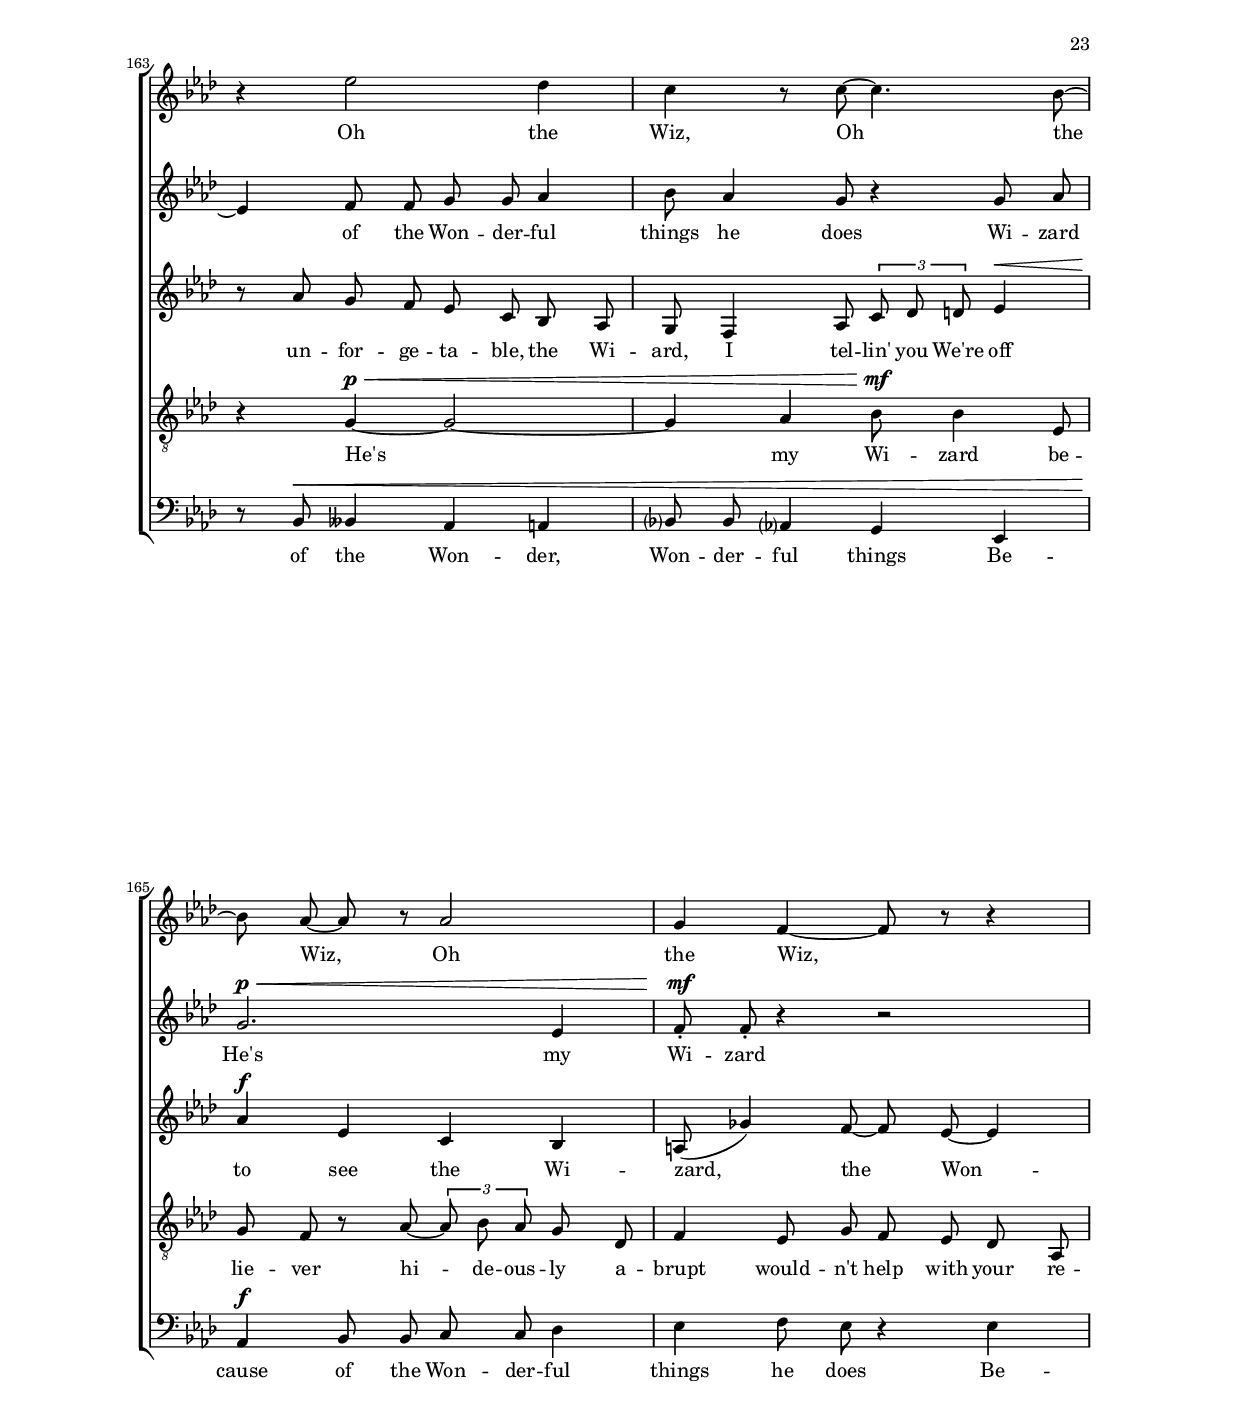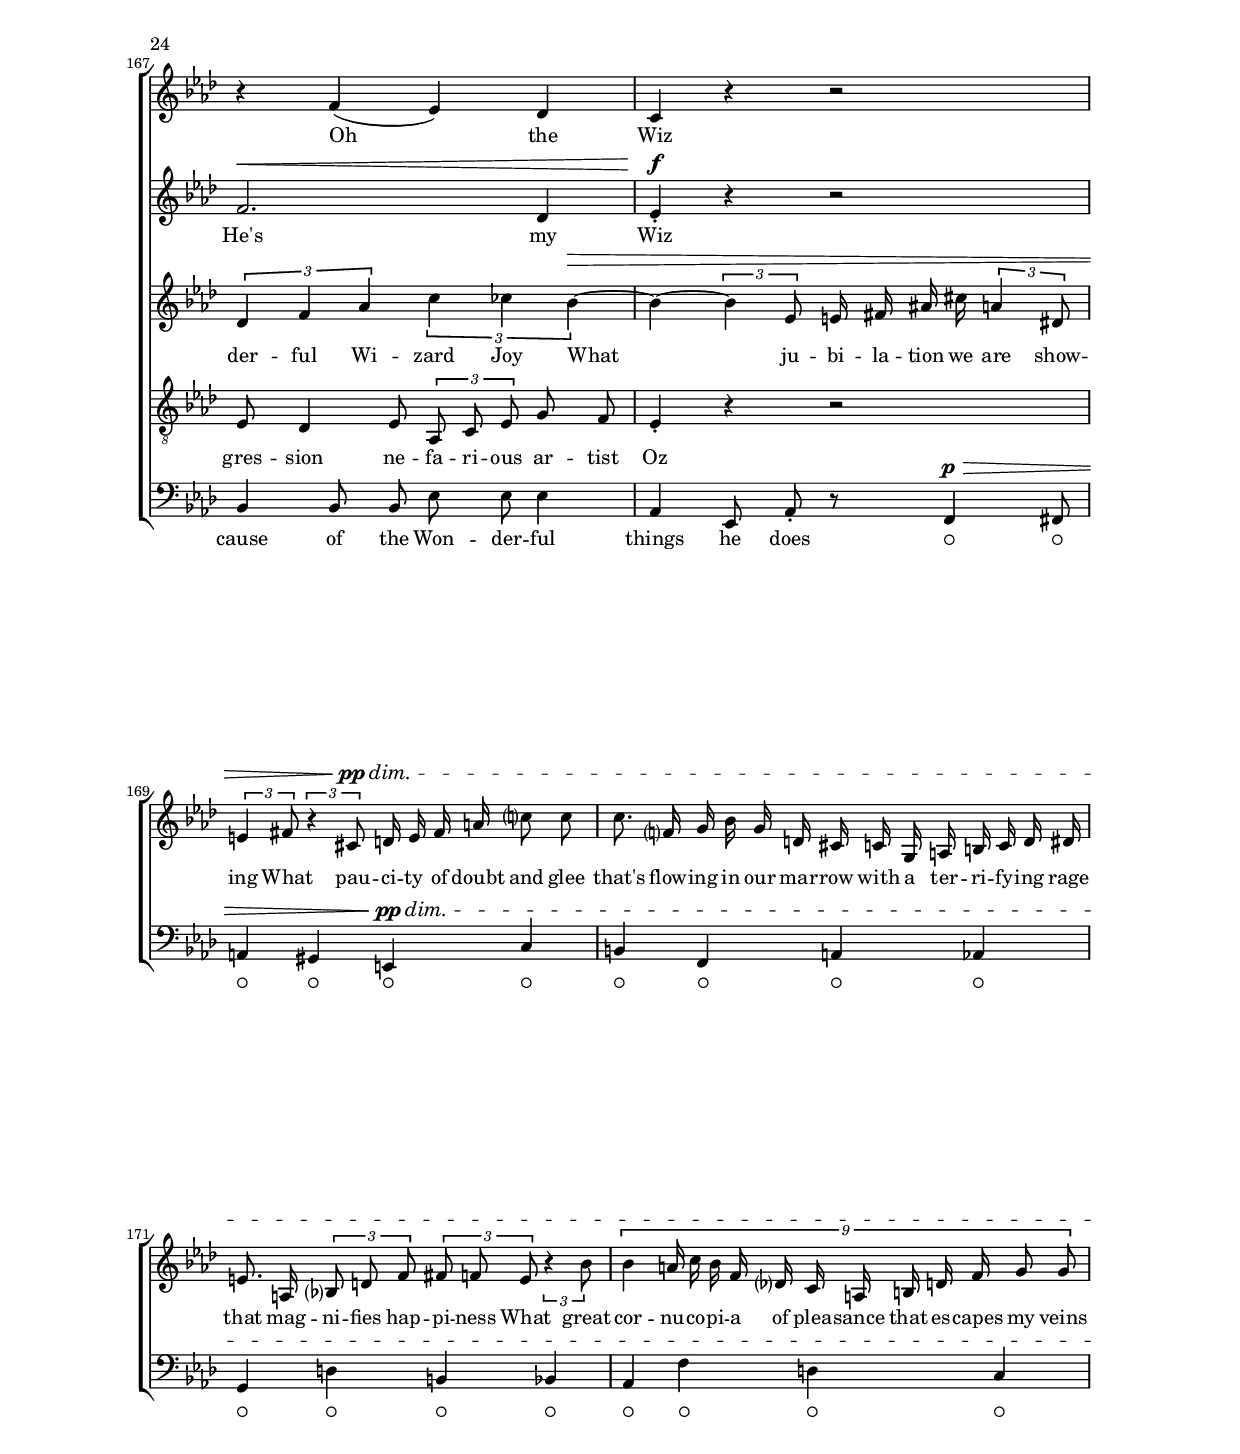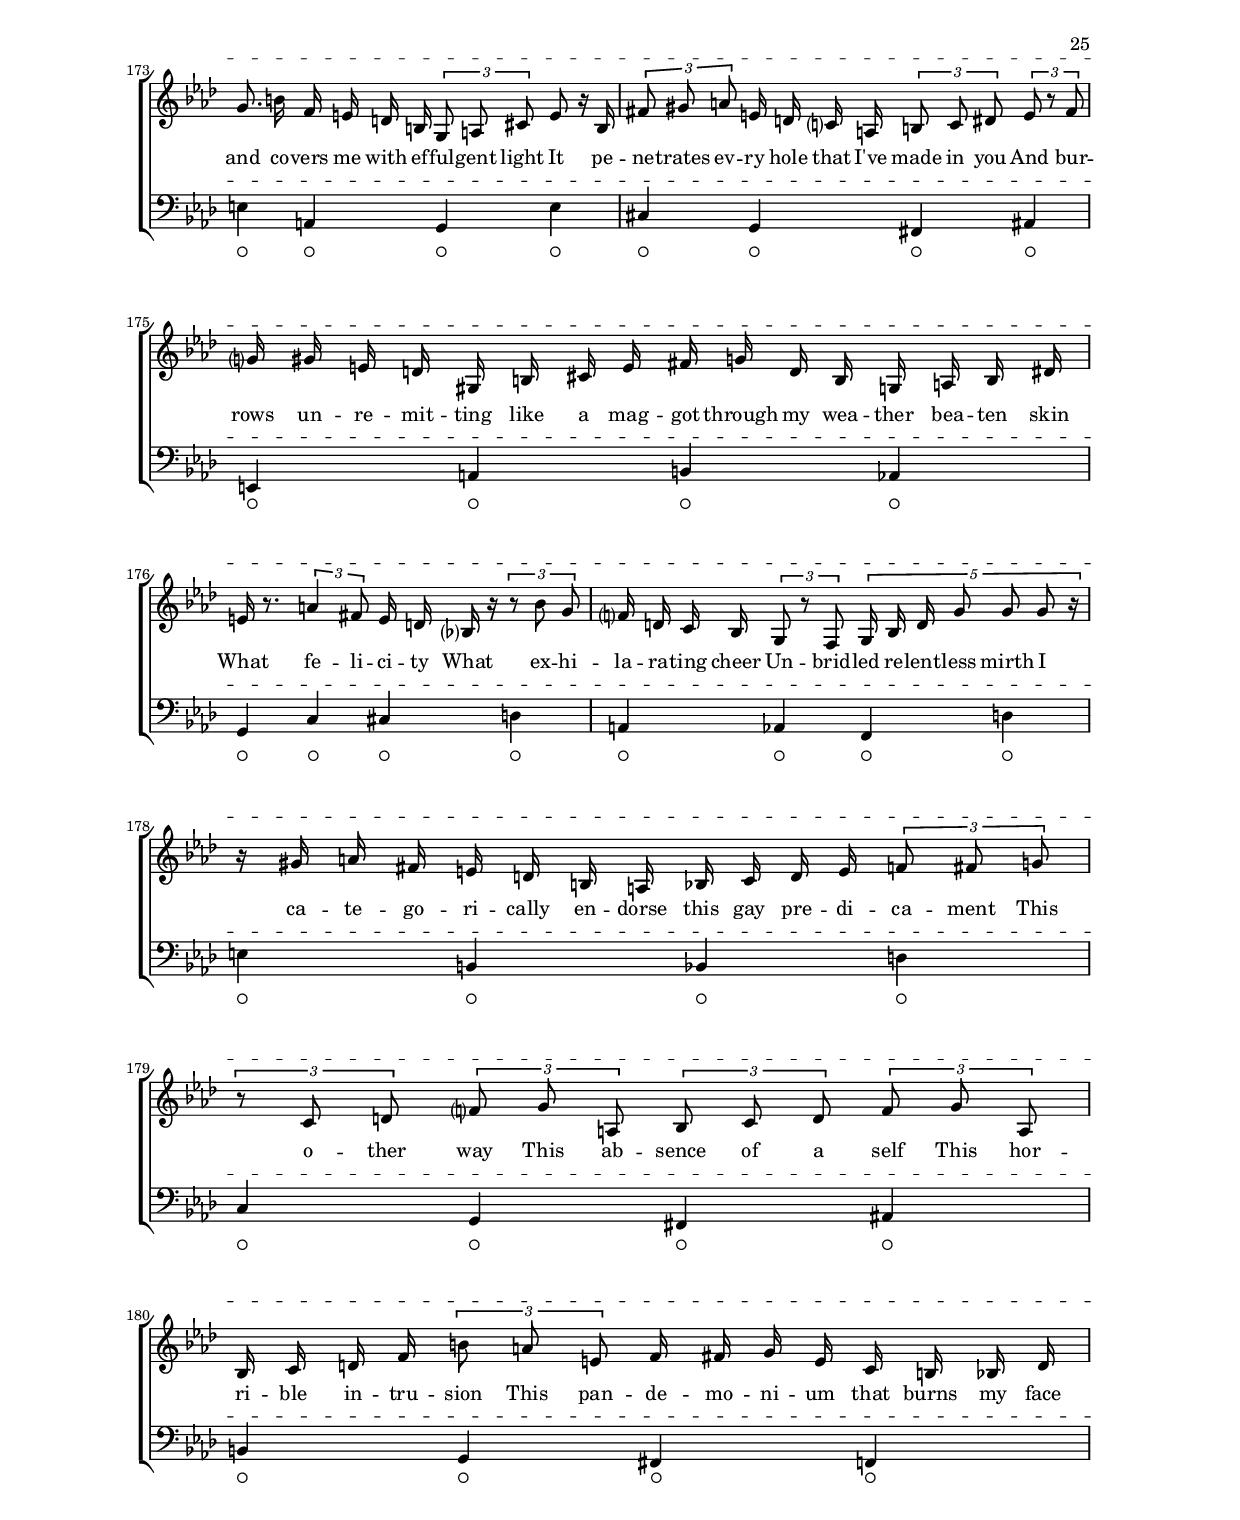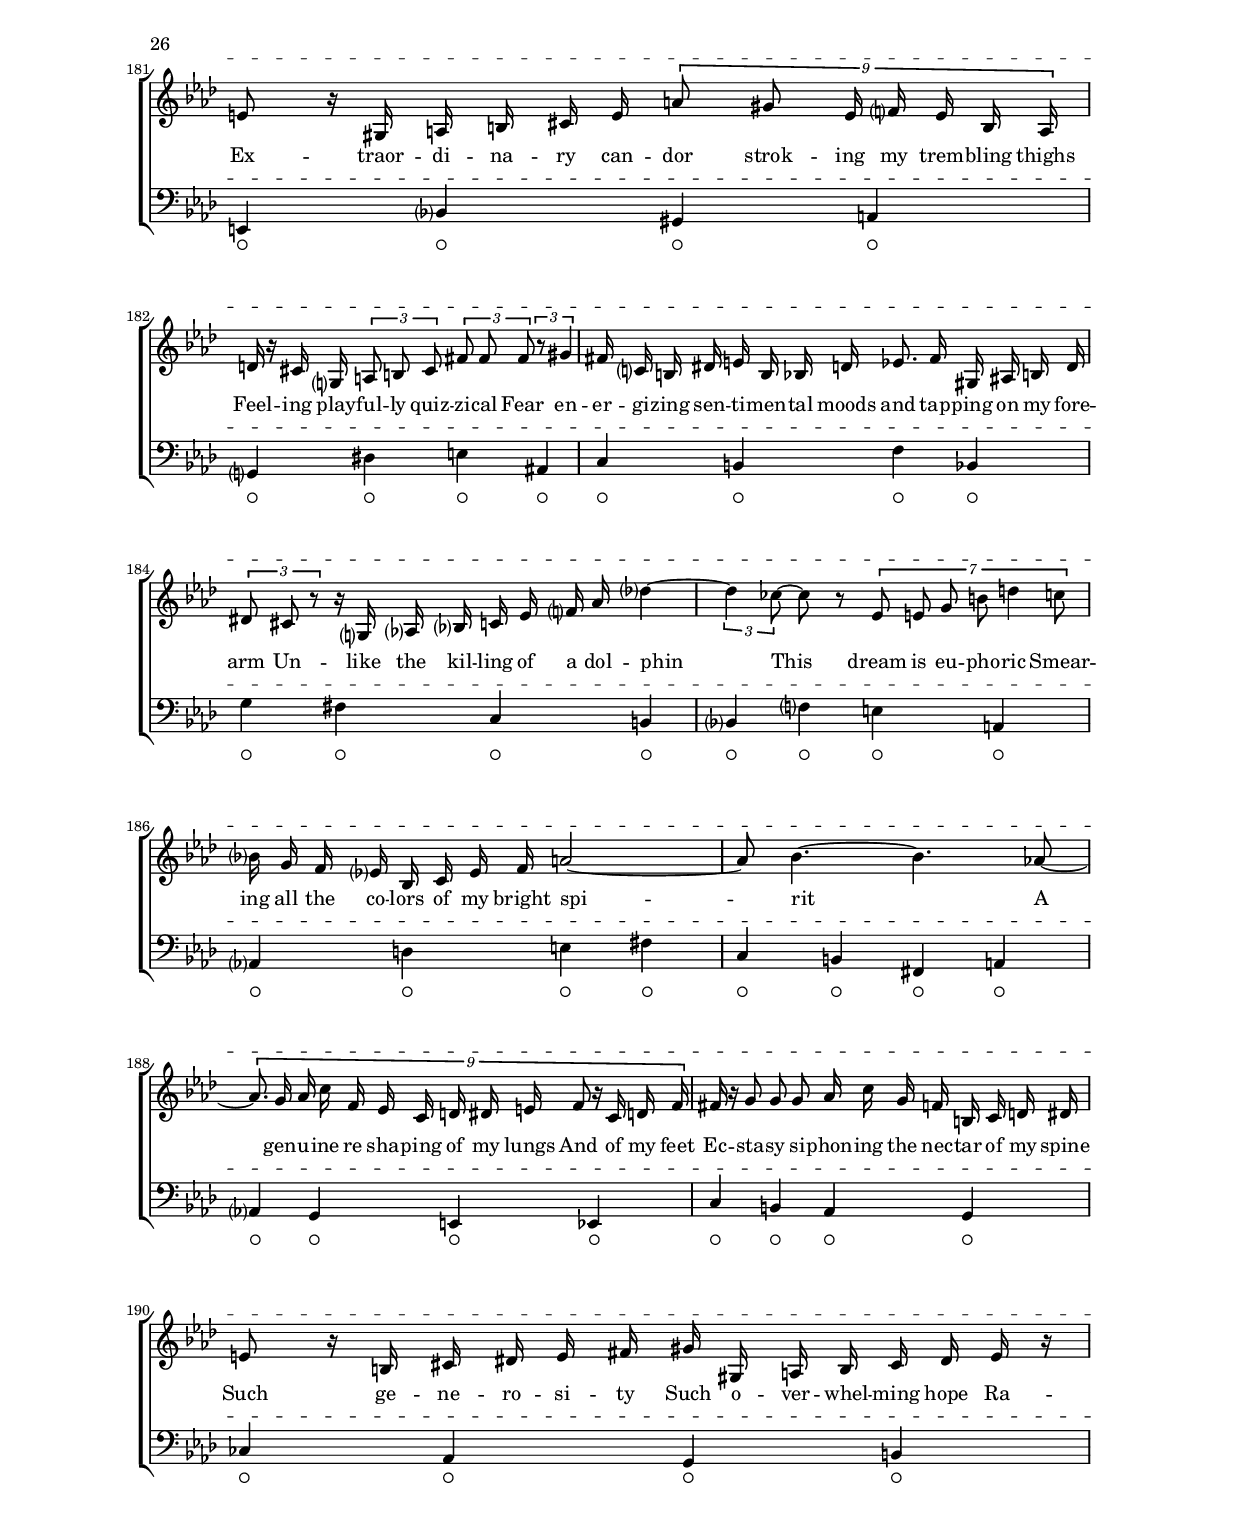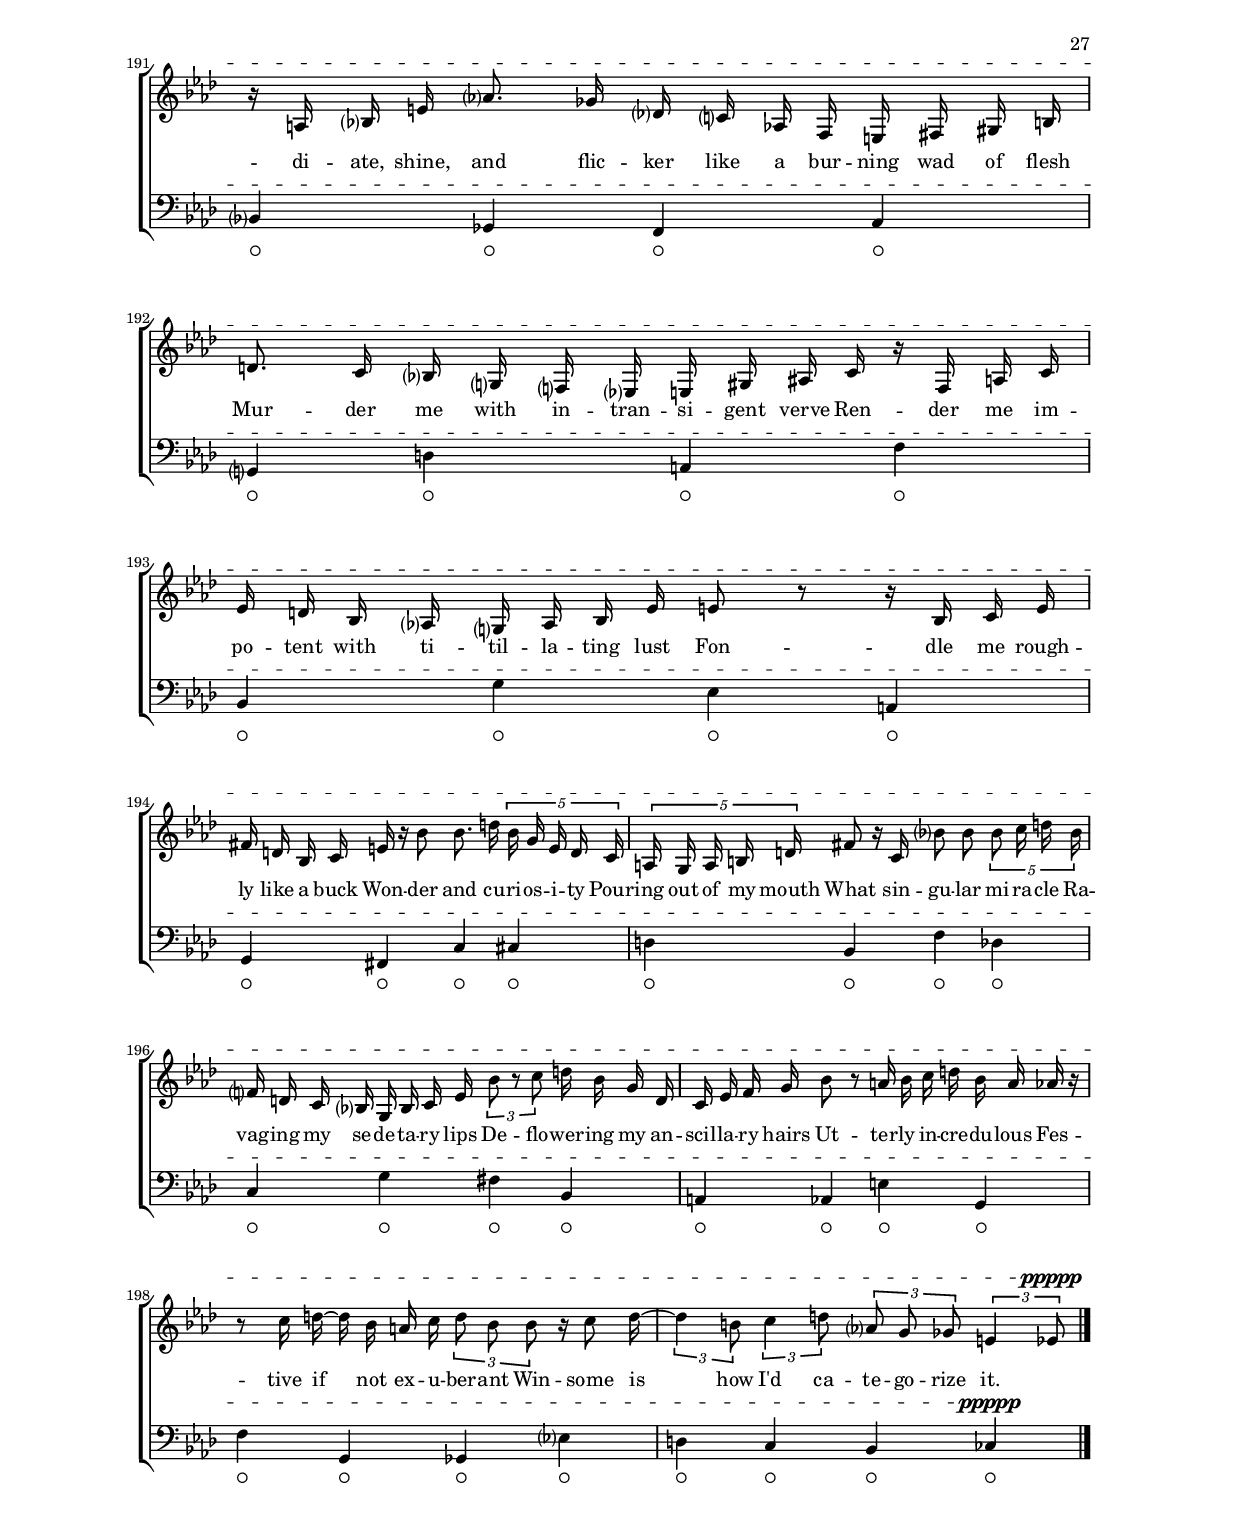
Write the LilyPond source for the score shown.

\version "2.17.0"
\include "defs-devel.ly"
\include "stylesheet.ly"

%{
  one idea for the piece is that all the accompaniment is restricted to
  just the material in the beginning.
  i can't believe i've worked on this for two years without results and had
  this random idea on a TER to Saint-Omer at 8:12AM on Monday, December 14th.

  intro as planned
  C major wizard
  fugue on bass theme

  -intro
  .coy [maybe with slow]]
  .fugue
  .pedagogical
  .scat
  .montée
  -coda
%}


% oh the wiz is 5 halves in the space of three { x4 oh2 the4 wiz4 }

straight = \markup \italic "straight"
swung = \markup \italic "swung"
bouncy = \markup \italic "bouncy"
scat = \markup \italic "scat"
crooner = \markup \italic "crooner"
delicate = \markup \italic "delicate"
descant = \markup \italic "descant"

MyRed = \Red
MyBlack = \Black
myred = \once \override NoteHead.color = #red
myblack = \revert NoteHead.color
%MyRed = \revert NoteHead.color
%MyBlack = \revert NoteHead.color
%myred = \revert NoteHead.color
%myblack = \revert NoteHead.color

\header {
  title = "The Wonderful Wizard of Oz" %(1)"
  subtitle = \markup { for Art Tatum and The Bird }
  composer = "Harold Arlen"
  poet = "E.Y. Harburg"
  arranger = "arr. Mike Solomon"
}

nothing = {}

marks = {
  \time 2/2
  \tempo "Allegro" 2=110
  \partial 4
  s4 |
  s1*168 |
  \break
  s1*31 \bar "|."
}

prefatoryMatter = {
  \key aes \major
  #(set-accidental-style 'modern-cautionary)
}

soprano = \relative c'' { \autoBeamOff
  \prefatoryMatter
  r4 |
  r4 ees2^\descant^\f des4 |
  c4 \lo r8 \sh c ~ \lod c4. \sh bes8 ~ |
  \lo bes \sh aes ~ \lo aes \sh r aes2 |
  g4 f ~ \lo f8 \sh r8 r4 |
  r4 f ( ees ) des4 |
  c4 r4 ges' ( f ) |
  ees4 d4 g4 aes |
  bes g ees c^\fp^\< |
  des-_\mf-_ r \lo r8 \sh beses^\fp^\< ~ beses4 |
  aes-_\mf-_ r \lo c'8-- \sh c,8 ^\fp^\<~  c4 |
  aes\mf-_ r \lo r8 \sh a8^\fp^\< ~  a4 |
  bes4\mf-_ r \lo r8 \sh ees8^\fp^\< ~  ees4 |
  \times 2/3 { des4^\f r2 } \times 2/3 { r4 aes' f } |
  des4-. r \lo r8 \sh ges^\f ~ ges4 |
  g4 \lo f8 \sh f8 \lo ees8 \sh ees d4 |
  ees4 \lo ees8 \sh ees8 \lo r \sh ees--^\> ~ ees4 |
  ees4 \lo ees8 \sh ees \lo ees \sh ees ees4 |
  ees4 \lo ees8 \sh ees^\mf r2 |
  R1 |
  r4 fis4^\p \lo g8-. \sh fis^\mf--^\< ~ fis4 |
  g4-.^\f r r2 |
  r2 \lo r8 \sh a8^\sfz ~ a4 |
  f4^\f aes g g |
  \lo aes8 ( f4 ) \sh ges8 ~ \lo ges8 \sh ees8^\> ~ ees4 |
  \times 2/3 { d4 d d } \times 2/3 { d d d } |
  \times 2/3 { ees4 ees ees } \times 2/3 { d d d } |
  \times 2/3 { e e dis } \times 2/3 { d des bes^\p } |
  R1*3 |
  r2 g'8^\< [ b g b ] |
  g1^\>-\bendAfter #-3 |
  R1\! |
  r2 g^\fp ~ |
  g4 ges ~ ges^\< ges4 |
  \lo aes8^\f \sh aes8 r4 \lod r4. \sh bes8^\> ~ |
  \lo bes \sh bes \lo aes \sh aes \lo g \sh g \lo f \sh f^\mf |
  r4 d' ~ d c |
  \times 2/3 { bes2 bes bes } |
  bes4-. aes8 bes16 aes g4 f |
  ees d c d |
  bes8^\straight aes' g f ees r r4 |
  r8 ees^\p^\< d ees d ees d des |
  c4^\f^\swung ees c bes |
  \lo a8 ( ges'4 ) \sh f8 ~ \lo f \sh ees-> ~ ees4 |
  d4 f d c |
  \lo b8 ( aes'4 ) \sh g8 ~ \lo g  \sh f-> ~ f4 |
  g2.^\subPd^\< e4^\> |
  \lo f8-.^\mp \sh f-. r4 r2 |
  f2.^\p^\< dis4^\> |
  \lo e8-.^\mp \sh e-. r4 r2 |
  g2.^\p^\< gis4^\> |
  \lo a8-.^\mp \sh a-. r4 r2 |
  a2.^\p^\< ais4 |
  \lo b8-.^\mp \sh b-. r4 r2 |
  a2.^\p^\< aes4^\> |
  \lo g8-.^\mp \sh g-. r4 r2 |
  f2.^\p^\< fis4^\> |
  \lo g8-.^\mp \sh g-. r4 r2 |
  e2.^\p^\< e4 |
  \lo f8-. \sh f-. r4 fis4 \lo fis8 \sh e8^\f ~ ( |
  e2 a4 b |
  c2 a4^\> ) a |
  g4^\p^\< g aes \lo aes8 \sh aes | %<cis e g b>
  \lo g8 \sh g g4 \lo aes8 fis4 \sh g8^\f |
  \lo r8 d4 \sh g,8 \lo r8 d'4 \sh g,8 |
  \lo r8 d'4 \sh g,8 r2 |
  R1*8 |
  R1*3 |
  r4 c d g ~ |
  g4 r r4 f^\p^\<  |
  g a f4^\mp f4 | 
  e ees \lo d8 \sh des8 c4 |
  c2 e4 g |
  \lo fis8 \sh fis r4 r2 |
  \lodd r2.. \sh d8^\mp |
  a'4 \lo bes8 \sh bes8 \lo c \sh c d4 |
  \lo ees8 d4 \sh c8 r4 \lo c8 \sh d |
  \lo c \sh bes r4 \lo bes8 \sh c \lo bes \sh aes |
  \lo r \sh f \times 2/3 { g aes a } \lo bes \sh a \lo aes \sh g ~ |
  \lo g f4 \sh bes ~ bes4 r |
  R1 |
  f2. d4 |
  \lo ees8 \sh ees r4 r2 |
  ees2. c4 |
  \lo d8 \sh d r4 r4 bes |
  ees4^\dim \lo f8 \sh f \lo g \sh g aes4 |
  bes4 \lo aes \sh g r4 \lo g \sh aes |
  \lo g \sh f r4 \lo f8 \sh g \lo f \sh ees |
  \lo r8 \sh bes \times 2/3 { ees f fis } \lo g \sh aes \lo g \sh f ~ |
  \lo f bes4 \sh ees,8^\p ~ ees2 |
  R1 |
  r2 \lo r8 \sh d^\mf^\cresc \lo ees \sh e |
  f4-. f-. g-. g-. |
  \lo g8 aes4 \sh bes  ~ \lo bes \sh ees^\ff \lo ees \sh ees |
  \lo ees \sh ees \lo ees \sh ees \lo ees \sh ees \lo ees \sh ees |
  \lo ees \sh ees \lo ees \sh ees \lo ees \sh r r4 |
  R1*7 |
  \lod r4. \sh b^\f \lo r \sh bes \lo r \sh a ~ |
  \lodd a2..^\>-\bendAfter #-2 \sh r8\! |
  \lo r8 \sh a^\mf \lo a \sh gis \lo r \sh gis \times 2/3 { gis gis gis } |
  \lo g8 \sh r r4 r2 |
  \lo r8 \sh c^\< \lo c \sh bes \lo r \sh bes \lo r \sh c ~ |
  \lo c^\f \sh c r4 r2 |
  \lo r8 \sh ces^\mp \lo ces \sh ces \lo bes \sh r r4 |
  \lo r8 \sh c^\mf \lo c \sh c \lo c \sh r r4 |
  \lo r8 \sh c^\mp^\< \times 2/3 { c c c } \lo bes \sh aes \lo g \sh f |
  g4^\f^\> \times 2/3 { g8 g g } \lo bes \sh bes \lo bes \sh aes^\mp ~ |
  \lo aes \sh r \times 2/3 { aes aes aes } \lo c \sh c \lo c \sh c |
  \lo bes^\< \sh bes \lo bes \sh bes \lo d \sh d \lo d \sh c^\!^\> ~ |
  \lo c-. \sh c \lo c \sh c \lo ces \sh ces \lo ces \sh ces |
  \lo bes^\mp \sh bes \lo bes \sh bes \lo beses \sh beses \lo beses \sh beses |
  \lo aes \sh aes \lo aes \sh f-. \lo r f4 \sh f8 |
  \lo g \sh g \times 2/3 { g g g } \lo aes \sh aes \lo f \sh g ~ |
  \lo g8 \sh bes8^\f \lo r \sh bes \lo r \sh bes \lo r \sh bes |
      r2 g4-.^\mp \lo r8 \sh ees |
    \times 2/3 { g gis a } \lo bes \sh g \lo ees \sh c \lo bes \sh g |
    \lo g' \sh f ~ f4 \lo r8 \sh c \times 2/3 { aes c ees } |
    \lo bes'8 \sh c, \lo aes' \sh bes \lo g \sh ees \lo f \sh fis |
    \lo g ees4 \sh cis8 \lo d \sh bes \lo g \sh f |
    \lo b8 c4 \sh bes8 \times 2/3 { aes c ees } \lo bes' \sh aes |
    g2.^\> a4 |
    \times 2/3 { aes2^\p aes r } |
    R1*2 |
    g,2^\< c |
    d^\> c |
    \times 2/3 { bes2^\mp bes'^\mf aes } \times 2/3 { g g f } |
    ees1^\> ~ |
    ees2 eeses^\< |
    ees fes^\> ~ |
    fes1^\mp |
    \times 2/3 { r2 eeses'^\mf deses } \times 2/3 { ces ces beses } |
    aeses1^\> ~ |
    aeses2 ges^\mp ~ |
    \times 2/3 { ges ges'^\f fes } |
    \times 2/3 { eeses deses ces } |
    \times 2/3 { beses aeses ges } |
    fes4 ges^\subPd \lo aeses8 \sh b^\sfz ~ b4 |
    c-. r4 r2 |
    r2 \lo r8 \sh c-. \lo r \sh ces-. |
    R1 |
    r2 \lo r8 \sh ces-. \lo r \sh bes-. |
    R1 |
    r2 \lo r8 \sh bes-. \lo r \sh bes-. |
    r4 ees2 des4 |
    c4 \lo r8 \sh c ~ \lod c4. \sh bes8 ~ |
    \lo bes \sh aes ~ \lo aes \sh r aes2 |
    g4 f ~ \lo f8 \sh r8 r4 |
    r4 f ( ees ) des4 |
    c4 r4 r2 |
}

sopranoWords = \lyricmode {
  \repeat unfold 5 { Oh, the Wiz }
  I could while a -- way
  If ev
  oh ev -- ver oh ev oh ev Be ev er oh ev
  Be -- cause of the Won -- der -- ful things he does.
  Be -- cause of the Won -- der -- ful things he does.
  My Wiz
  Be -- cause
  We're off to see the Wi -- zard
  the
  Won -- der -- ful Wi -- zard the
  Won -- der -- ful Wi -- zard the
  Won -- der -- ful Wi -- zard of
  Wi -- zard
  no no dat bli -- zard
  ne -- ver would I ev -- er say the
  oh the Wiz oh the
  nign gen -- tle and ten -- der things he does the Wiz
  oh what a Wiz
  you know I'm say -- in' that
  We're off to see the Wi -- zard
  We're off to see the Wi -- zard
  We're
  He's my Wi -- zard
  He's my Wi -- zard
  He's my Wi -- zard
  He's my Wi -- zard
  He's my Wi -- zard
  He's my Wi -- zard
  He's my Wi -- zard
  Wiz be -- cause
  be -- cause
  be -- cause of the Won -- der -- ful things he does
  be -- cause be -- cause be -- cause
  The Wi -- zard
  He is my Wiz, He is my Wiz, oh my Wi -- zard, my Wi -- zard
  be -- cause of the Won -- der -- ful things he does
  Won -- der -- ful things
  Won -- der -- ful things
  be -- cause of the Won -- der -- ful things he does
  He's my Wi -- zard
  He's my Wi -- zard
  Be -- cause of the Won -- der -- ful things he does
  Won -- der -- ful things
  Won -- der -- ful things
  Be -- cause of the Won -- der -- ful things he does
  and with his pimp -- led sows he's sing -- in' Biz, Oh what a Wiz,
  a Wiz, a Wiz, a Wiz, a Wiz, a Wiz, a Wiz
  cut -- ting Tom
  ter he left and ev -- 'ry -- one doubt
  ru -- lent fact that he a
  ka -- ble in -- cin
  ces for -- cing malls
  cles be -- co -- ning child -- ren to the door
  Have -- n't we heard it be -- fore
  Oh what a bore
  When you've a wi -- zard that is hard to ig -- nore
  I took his ra -- di -- at -- or out
  He did -- n't know it was a -- bout to ex -- plode
  It would scat -- ter o -- ver the yel -- low brick road
  Hey! Hey! Hey! Hey!
  No?
  The Wi -- zard of Oz, he was an a -- ca -- de -- mic,
  Al -- ler -- gic to work -- in' if it meant he'd lift a fin -- ger
  The Wi -- zard was a swin -- ger 
  That ten -- ded to lin -- ger
  He's my Wi -- zard
  He's my Wi -- zard, Wiz
  Oh the Wiz, Oh the Wiz
  my Wi -- zard
  Oh the Wiz, Oh the Wi -- zard
  Oh the Wiz, Oh the Wiz, Oh the Wiz, my Wiz the Won
  the Won
  the Won
  the Won
  Oh the Wiz, Oh the Wiz, Oh the Wiz, Oh the Wiz
}

mezzo = \relative c'' { \autoBeamOff
  \prefatoryMatter
  r4 |
  g2.^\p^\delicate ees4 |
  \lo f8-. \sh f8-. r4 r2 |
  f2. des4 |
  \lo ees8-. \sh ees8-. r4 r2 |
  ees2. ees4 |
  \lo f8-. \sh f8-. r4 r2 |
  f2. fis4 |
  \lo g8-. \sh g8-. r4 r4 ges4^\fp^\< |
  f-.^\mf r \lo r8 \sh des^\fp^\< ~ des4 |
  c4-.^\mf r \lo r8 \sh ees^\fp^\< ~ ees4 |
  d4-.^\mf r \lo d'8 \sh d,^\fp^\< ~ d4|
  ees-.^\mf r \lo r8 \sh ges^\fp^\< ~ ges4 |
  \times 2/3 { f4^\f aes f } \times 2/3 { des des des } |
  \lo f8 ees4 \sh des8 \lo r8 \sh ees^\f ~ ees4 |
  d4 \lo c8 \sh c8 \lo bes8 \sh bes ces4 |
  bes4 \lo bes8 \sh bes8 r2 |
  R1 |
  R |
  aes'2.^\p^\< fis4^\> |
  \lo g8-.^\p \sh g-. r4 r2 |
  \times 2/3 { r4 ees' r } \times 2/3 { ees r ees } |
  r4 \lo ees8 \sh ees,8 \lo r \sh ges8^\sfz ~ ges4 |
  des4^\f ees ees ees |
  \lo ees8 ( des4 ) \sh c8 ~ \lo c \sh c8^\> ~ c4 |
  \times 2/3 { bes bes bes } \times 2/3 { c c c } |
  \times 2/3 { des des des } \times 2/3 { c c c } |
  \times 2/3 { cis d cis } \times 2/3 { c bes aes^\p } |
  R1*3 |
  r2 ees'8^\< [ g ees g ] |
  ees1^\>-\bendAfter #-3 |
  R1\! |
  r2. ees4^\fp ~ |
  << { ees2. ees4 } { s2 s2^\< } >> |
  \lo ees8^\f \sh ees8 r4 \lod r4. \sh f8^\> ~ |
  \lo f8 \sh f \lo ees \sh ees \lo d \sh d \lo c \sh c |
  \lo bes8^\mf \sh bes \lo r \sh ees ~ \times 2/3 { ees f ees } \lo d \sh cis |
  d4 \lo ees8 \sh ees \lo f8 \sh f \lo ees8 \sh ees |
  ees4 bes' ~ bes aes |
  \times 2/3  { g2 g f } |
  %ees4 r r2 |
  ees8 r r4 r8 aes^\straight g f |
  ees ees^\p^\< d ees d ees d ees |
  ees4^\f^\swung ees c bes |
  \lo a8 ( bes4 ) \sh  c8 ~ \lo c \sh c-> ~ c4 |
  bes4 f' d c |
  \lo b8 ( c4 ) \sh d8 ~ \lo d  \sh d-> ~ d4 |
  r4 e^\pp^\< ~ e2 ~ |
  e4^\> cis \lo d8-.^\mp \sh d-. r4 |
  r c ^\pp^\< ~ c2 ~ |
  << { c2. cis4 } { s4^\> s2^\pp s4^\< } >> |
  \lo d8-.^\mp \sh d-. r4 d2^\p^\< ~ |
  d4 dis^\> \lo e8-.^\mp \sh e-. r4 |
  r4 e^\pp^\< ~ e2 ~ |
  e4^\> f \lo fis8^\mp \sh fis r4 |
  r4 f^\pp^\< ~ f2 ~ |
  << { f2. e4 } { s4^\> s2^\pp s4^\< } >>  |
  \lo d8-.^\mp \sh d-. r4 d2^\p^\< ~ |
  << { d2. c4 } { s4^\> s2^\pp s4^\< } >> |
  \lo b8-.^\mp \sh b-. r4 b2^\p^\< ~ |
  b4 b c \lo ees8 \sh d8^\f ~ |
  d2 ( f |
  e g4^\> ) g |
  e4^\p^\< e f \lo f8 \sh f |
  \lo ees \sh ees ees4 \lo e8 ees4 \sh d8^\f |
  \lo r8 b4 \sh g8 \lo r8 b4 \sh g8 |
  \lo r8 b4 \sh g8 r2 |
  R1*8 |
  r4 \lo d''8^\mp \sh ees \lo d \sh c r4 |
  \lo c8 \sh d \lo c \sh bes \lo r8 \sh d, \times 2/3 { g gis a } |
  \lo bes \sh c \lo bes8 \sh a ~ \lo a d4 \sh g,8 |
  r8 bes \times 2/3 { g bes d } g4 \times 2/3 { g,8 bes d } |
  \lo g \sh aes \lo g \sh f \lo r \sh ees d4 |
  \lo ees8 c4 \sh d ~ \lod d4. \sh r8 |
  R1*2 |
  \lod r4. \sh a,8 d4 \lo e8 \sh e |
  \lo fis \sh fis g4 \lo a8 g4 \sh fis8 ~ |
  fis4 r r2 |
  \lodd r2.. \sh g,8 |
  c4 \lo d \sh d \lo ees \sh ees f4 |
  \lodd r2.. \sh bes,8 |
  g4 \lo aes \sh aes \lo bes \sh bes c4 |
  d4 \lo ees8 \sh d \lo r8 d4 \sh ees |
  r4 d ~ d r |
  r2. ees4 |
  c4 \lo d8 \sh d \lo ees \sh ees f4 |
  \lo g8 ges4 \sh f8 \lo r8 f4 \sh fis8 |
  g4 r r2 |
  ees4^\dim \lo f8 \sh f \lo g \sh g aes4 |
  \lo bes8 aes4 \sh g8 \lo r \sh f ~ f4 |
  ees1^\p |
  \lo ees8^\cresc ees4 \sh ees8 ~ \lo ees \sh ees8 \lo ees \sh ees |
  ees4 \lo f8 \sh f \lo g \sh g aes4 |
  \lo g8 f4 \sh ees r4 \lo g \sh aes |
  \lo g \sh f r4 \lo f8 \sh g \lo f \sh g ~ |
  g4 \times 2/3 { ees8 f fis } \lo g \sh g^\ff \lo g \sh g |
  \lo g \sh g  \lo g \sh g  \lo g \sh g \lo g \sh g |
  \lo g \sh g \lo g \sh g \lo g \sh r r4 |
  R1*7 |
    \lod r4. \sh fis^\f \lo r \sh f \lo r \sh e ~ |
    \lodd e2..^\>-\bendAfter #-2 \sh r8\! |
    \lo r8 \sh e^\mf \lo e \sh dis \lo r \sh dis \times 2/3 { dis dis dis } |
    \lo d8 \sh r r4 r2 |
    \lo r8 \sh ees^\< \lo ees \sh des \lo r \sh c \lo r \sh ees^\f ~ |
    \lo ees \sh ees r4 r2 |
    \lo r8 \sh f^\mp \lo f \sh f \lo e \sh r r4 |
    \lo r8 \sh ges^\mf \lo ges \sh ges \lo f \sh r r4 |
    \lo r8 \sh f^\mp^\< \times 2/3 { f f f } \lo e \sh e \lo e \sh f |
    ees4^\f^\> \times 2/3 { ees8 ees ees } \lo g \sh g \lo g \sh f^\mp ~ |
    \lo f \sh r \times 2/3 { f f f } \lo aes \sh aes \lo aes \sh aes |
    \lo g^\< \sh g \lo g \sh g \lo bes \sh bes \lo bes \sh aes^\!^\> ~ |
    \lo aes-. \sh aes \lo aes \sh aes \lo f \sh f \lo f \sh f |
    \lo g^\mp \sh g \lo g \sh g \lo ges \sh ges \lo ges \sh ges |
    \lo f \sh f \lo f \sh c-. \lo r c4 \sh c8 |
    \lo ees \sh ees \times 2/3 { ees ees ees } \lo d \sh d \lo d \sh bes ~ |
    \lo bes8 \sh ees8^\f \lo r \sh ees \lo r \sh ees \lo r \sh ees |
    \lo r8 \sh aes^\mp^\< ~ aes4 ~ aes fis4 |
    \lo g8-.^\mf \sh ees-. r4 r2 |
    \lo r8 \sh c' ~ c4 aes ees4 |
    \lo d8-. \sh d-. d4 c \lo d8 \sh d
    ees2. bes4 |
    \lo f-. \sh f-. r4 r2 |
    \times 2/3 { r2 f'^\mf ees } \times 2/3 { d d c } |
    b2^\> c | d b^\mp ~ |
    \times 2/3 { b aes'^\mf g } \times 2/3 { f f ees } |
    d1^\> ~ |
    d1 ~ |
    d1 |
    r2 fes^\mp |
    \times 2/3 { r2 des'^\mf ces } \times 2/3 { beses beses aeses } |
    ges1^\> ~ |
    ges |
    \times 2/3 { f2^\mp fes'^\mf eeses } \times 2/3 { deses deses ces } |
    \times 2/3 { beses aeses aes } |
    \times 2/3 { ges aeses'1^\p^\< ~ } |
    << { aeses ~ } { s2 s2^\f^\> } >> |
    aeses4-. deses,,^\p \lo des8 \sh ges^\sfz ~ ges4 |
    f4-. r r2 |
    r2 \lo r8 \sh f \lo r8 \sh ges |
    eeses4^\mf \lo fes8 \sh fes \lo ges \sh ges aeses4 |
    \lo beses8 aeses4 \sh ges8 \lo r8 \sh ges-> \lo r8 \sh f^\p^\< ~ |
    f2. des4^\< |
    \lo ees8-.^\mp \sh ees-. r4 \lo r8 \sh d-.-> \lo r8 \sh ees^\mf ~ |
    ees4 \lo f \sh f \lo g \sh g aes |
    \lo bes8 aes4 \sh g r4 \lo g8 \sh aes |
    g2.^\p^\< ees4 |
  \lo f8-.^\mf \sh f8-. r4 r2 |
  f2.^\< des4 |
   ees4-.^\f r r2 |
}

mezzoWords = \lyricmode {
  \repeat unfold 4 { He's my Wi -- zard }
  If ev
  oh ev
  oh ev -- er oh ev Be ev -- er oh ev -- er oh things he does
  Be -- cause of the Won -- der -- ful things he does.
  He's my Wi -- zard.
  of Won ful
  he does.
  We're off to see the Wi -- zard the Won -- der -- ful Wi -- zard the
  Won -- der -- ful Wi -- zard the
  Won -- der -- ful Wi -- zard of
  Wi -- zard
  no dat bli -- zard
  ne -- ver would I ev -- er say be --
  lie -- ver hi -- de -- ous -- ly a -- brupt
  would -- n't help with your re -- gre
  Oh the Wiz Oh the Wiz
  and what a Wiz
  you know I'm say -- in' that
  We're off to see the Wi -- zard
  We're off to see the Wi -- zard
  We're
  He's my Wi -- zard
  He's my Wi -- zard
  He's my Wi -- zard
  He's my Wi -- zard
  He's my Wi -- zard
  He's my Wi -- zard
  He's my Wiz be -- cause 
  be -- cause be -- cause of the Won -- der -- ful things he does
  be -- cause be -- cause be -- cause
  Won -- der -- ful things Won -- der -- ful things
  be -- cause of the Won -- der -- ful things he does
  Be -- cause of the Won
  cause of the Won -- der -- ful things oh the things he does
  Be -- cause of the Won -- der -- ful things he does
  Be -- cause of the Won -- der -- ful
  Be -- cause of the Won -- der -- ful things he does
  What a Wiz
  Be -- cause of the Won -- der -- ful things he does
  What a Wiz
  cause of the Won -- der -- ful things he does my Wiz
  swing -- in' Wiz
  he's tak -- in'
  cause of the Won -- der -- ful things he does
  Won -- der -- ful things
  Won -- der -- ful things
  cause of the Won and what a Wiz, a Wiz, a Wiz, a Wiz, a Wiz, a Wiz, a Wiz
    cut -- ting Tom
  ter he left and ev -- 'ry -- one doubt
  ru -- lent fact that he a
  ka -- ble in -- cin
  ces for -- cing malls
  cles be -- co -- ning child -- ren to the door
  Have -- n't we heard it be -- fore
  Oh what a bore
  When you've a wi -- zard that is hard to ig -- nore
  I took his ra -- di -- at -- or out
  He did -- n't know it was a -- bout to ex -- plode
  It would scat -- ter o -- ver the yel -- low brick road
  Hey! Hey! Hey! Hey!
  He's my Wi -- zard
  No he's my Wi -- zard
  Be -- cause of the
  He's my Wi -- zard
  Oh the Wiz, Oh the Wiz my Wi -- zard
  Oh the Wiz, Oh the Wiz my
  Oh the Wiz, Oh the Wi -- zard
  Oh the Wiz, Oh the Wiz Oh the Wi -- zard,
  my Wiz the
  Won the be -- cause of the Won -- der -- ful things he does the He's
  my Wi -- zard the Won
  of the Won -- der -- ful things he does
  Wi -- zard
  He's my Wi -- zard
  He's my Wiz
}

alto = \relative c' { \autoBeamOff
  \prefatoryMatter
  %\clef alto 
  ees4^\crooner^\mf |
  aes4 ees c bes |
  \lo a8 ( ges'4 ) \sh f8 ~ \lo f \sh ees ~ ees4 |
  \times 2/3 { des f aes } \times 2/3 { c aes bes } |
  g-. r aes-. r |
  aes, aes aes' bes |
  \lo g8 \sh ees \lo g \sh f \lo r8 \sh f ~ ( \times 2/3 { f [ g aes ) ] } |
  \times 2/3 { bes4 c bes } \times 2/3 { aes ( f ) g } |
  \clef alto
  \times 2/3 { ees ( bes g } ees ) ees' |
  \times 2/3 { f des bes } \times 2/3 { g g' ees } |
  \times 2/3 { aes ees c } \times 2/3 { a a' f } |
  \times 2/3 { bes f d } \times 2/3 { bes b' g } |
  \times 2/3 { c aes ees } \times 2/3 { c c' aes } |
  \times 2/3 { des aes f } \times 2/3 { des aes f } |
  des-. r \clef treble \lo r8 \sh aes''8 ~ aes4 |
  bes4 \lo aes8 \sh aes g g f4 |
  \lo g8 bes4 \sh ees8  \lo r \sh c--^\> ~ c4 |
  des4 \lo c8 \sh c \lo bes \sh bes aes4 |
  \lo g8 f4 \sh ees8 ~ \lo ees8 \clef "treble_8" \sh d--^\mf ~ d4 |
  d4 \lo c8 \sh c \lo bes \sh bes aes4
  \lo g8 bes4 \sh ees8 ~ \lo ees8 \sh ees--^\< ~ ees4 |
  \clef "treble"
  \times 2/3 { ees4^\f ees' ees, } \times 2/3 { ees' ees, ees' } |
  ees,4-.\lo ees'8 \sh ees,8 \lo r \sh ees'8^\sfz ~ ees4 |
  des4^\f c bes ees |
  \lo c8 ( bes4 ) \sh aes8 ~ \lo aes8 \sh f8^\> ~ f4 |
  \times 2/3 { e4 e e } \times 2/3 { f f f } |
  \times 2/3 { fis fis fis } \times 2/3 { g g g } |
  \times 2/3 { gis g fis } \times 2/3 { f e d^\p } | 
  R1*3 |
  r2 bes' 8^\< [ ees bes ees ] |
  bes1^\>-\bendAfter #-3 |
  R1\! |
  R1 |
  bes2^\< d4 c |
  \lo bes8^\f \sh bes r4 \lod r4. \sh d8^\> ~ |
  \lo d8 \sh d \lo c \sh c \lo bes \sh bes \lo aes \sh aes |
  \lo g^\mf \sh ees \lo f \sh g \lo aes \sh f \lo g \sh aes |
  \lo bes ees4 \sh ees8 ~ \lo ees \sh bes \times 2/3 { ees, g bes } |
  des4 c8 des16 c \lo bes8 \sh fis \lo g \sh aes |
  \lo g \sh ees \lo f \sh ees ~ ees aes^\straight g f |
  ees r r4 r8 aes g f |
  ees ees^\p^\< d ees e f fis g |
  aes4^\f^\swung ees c bes |
  \lo a8 ( ges'4 ) \sh  f8 ~ \lo f \sh f-> ~ f4 |
  bes4 f d c |
  \lo b8 ( aes'4 ) \sh g8 ~ \lo g  \sh g-> ~ g4 |
  c4^\mp b a g |
  \lo f8(  e4 ) \sh d8 \lo r \sh c ~ c4 |
  \clef "treble_8"
  \times 2/3 { b4 a g } \lo r f4 \sh e8 ~ |
  e2 r4 \clef treble g |
  a b c d |
  \lo e8 f4 \sh g8 \lo r \sh a ~ a4 |
  f4 e d c |
  b2 r4 a |
  f'4 d b d |
  c a g g |
  a b c c |
  b' a f d |
  c c^\< c' c |
  b b a \lo a8 \sh gis^\f ~ ( |
%  c4 b a g |
%  \lo f8 e4 \sh d8 ~ \lo d \sh f ~ f4 |
%  \times 2/3 { e e e } \times 2/3 { f f fis } |
%  g4 r a r |
%  f a b a |
%  \lo g8 \sh e \lo g8 \sh a ~ \lo a \sh fis ~ fis4 |
 % \times 2/3 { g g g } a ais |
%  b2 g |
%  c4 \lo d8 \sh c \lo bes \sh a g4 |
%  \lo a8 c4 \sh f,8 ~ \lo f fis4 \sh g ~ |
%  \lo g \sh f \lo e \sh d ~ \lo d ais'4 \sh b ~ |
%  \lo b8 a4 f d \sh c ~ |
%  \lo c c4 c' c \sh b8 ~ |
 % \lo b b4 a a \sh gis8 ~ |
  gis4 e e' d |
  c a d^\> ) c |
  b4^\p^\< b c \lo c8 \sh c |
  \lo cis \sh cis cis4 \lo d8 b4 \sh g^\f |
  \lo r8 g4 \sh g,8 \lo r g'4 \sh g,8 |
  \lo r8 g'4 \sh g,8 \lo r \sh g'^\sfz^\> ~ g4 |
  ees4^\mp \lo f8 \sh f \lo g \sh g aes4 |
  \lo bes8 aes4 \sh g ~ \lo g \sh r \lo g \sh aes |
  \lo g \sh f r4 \lo f8 \sh g \lo f \sh ees8 |
  \lo r \sh g, \times 2/3 { c cis d } \lo ees \sh e \lo f \sh d ~ |
  \lo d8 g4 \sh c,8 \lo r8 \sh ees \times 2/3 { c ees g } |
  c4 \times 2/3 { c,8 ees g } \lo c \sh des \lo c \sh bes |
  r4 \lo bes8 \sh c \lo bes \sh aes \lo r \sh c, |
  f4 \lo g \sh g \lo aes \sh aes \lo bes8 \sh g ~ |
  \lo g8 \sh aes f r r2 |
  r2. d4^\mf |
  g d bes c |
  d g ~ g d |
  \times 2/3 { ees d c } \times 2/3 { bes c a } |
  g2 r4 a |
  g g g' g |
  \lo fis8 \sh fis \lo fis \sh e ~ \sh e \lo e ~ e4 |
  \lo a8 \sh a \lo a \sh a ~ \lo a \sh fis ~ fis4 |
  d2 r4 d |
  \times 2/3 { ees ees ees } \times 2/3 { fis fis fis } |
  g4 \lo g8 \sh bes ~ \lo bes \sh g ~ g4 |
  \lo aes8 \sh aes \lo aes \sh c ~ \lo c c4 \sh bes8 ~ |
  \lo bes aes4 g f \sh ees8 ~ |
  ees4 ees ees' ees |
  d d c c |
  b2. r4 |
  R1 |
  \clef "treble_8"
  r4 f, ~ f a |
  aes2 g4 c |
  d1^\dim |
  des1 |
  des4 c4 ~ c4 ces^\p |
  r4 bes^\cresc r ces |
  r c r d |
  r c r ces |
  r bes r g |
  r ees' r ees |
  r ees \lo r8 \sh d^\ff \lo d \sh d |
  \lo d \sh d \lo d \sh d \lo d \sh d \lo d \sh d |
  \lo d \sh d \lo d \sh d \lo d \sh \sh a^\f \times 2/3 { b d e } |
  \clef "treble_8"
  \lo fis8 \sh e \lo r \sh g ~ \times 2/3 { g8 a g } \lo e \sh c |
  dis4 \lo b8 \sh fis'8 \lo e \sh c \lo bes \sh g |
  \lo cis b4 \sh fis8 \times 2/3 { g b d } \lo fis \sh e |
  \lo r \sh a, \times 2/3 { b d fis } a4 \times 2/3 { g8 a g } |
  \lo fis \sh d \lo c \sh aes8 ~ \lo aes gis'4 \sh dis8 |
  \lo e \sh c \lo r \sh g \lo a \sh fis' \lo f \sh c |
  dis4 \lo b8 \sh f'8 \lo cis \sh a \lo r \sh g |
  \lo a \sh c \lo d \sh fis \lo r \sh g \lo r \sh a8 ~ |
  a4 \times 2/3 { g8 gis a } \lo fis \sh cis \lo bes \sh g |
  \lo a \sh b \times 2/3 { d ( e ) f } \lo r \sh bes, \times 2/3 { c d e } |
  \lo fis ais4 \sh gis8 \times 2/3 { a f ees } \lo c \sh g |
  \lo bes \sh c \lo ees \sh f \lo r ees4 \sh g ~ |
  \lo g \sh bes \lo g \sh f \lo e \sh cis \lo b \sh g |
  \lo aes \sh c \lo ees \sh c \lo ges' \sh ees \lo ces \sh g |
  \lo aes \sh c \lo f \sh ees \lo g \sh aes \lo g \sh ges |
  \lo f8 \sh b \times 2/3 { bes ges d } \lo ces \sh g \lo ges \sh f |
  g4 \glissando \times 2/3 { ees8 g bes } \lo d \sh ees, \lo des' \sh c ~ |
    \lo c \sh r \times 2/3 { aes8 c ees } \lo g \sh g \lo f \sh ees |
    \lo g \sh bes \lo g \sh cis, \lo d \sh bes \lo des \sh c ~ |
    \lo c-. \sh g' \lo f \sh ees \lo c \sh aes \lo  g \sh f |
    \lo g \sh bes \lo f' \sh ees \lo d \sh c \lo bes \sh g |
    \lo aes \sh c \lo ees \sh bes' \lo r aes4 \sh bes8 |
    \lo g \sh ees \times 2/3 { c ees f } \lo g \sh ees \lo f \sh ees ~ |
    \lo ees8 \sh des8^\f \lo r \sh des \lo r \sh des \lo r \sh des |
    r2 ees4-.^\mp \lo r8 \sh bes |
    \times 2/3 { ees f fis } \lo g \sh ees \lo c \sh bes \lo g \sh ees |
    \lo ees' \sh d ~ d4 \lo r8 \sh g, \times 2/3 { aes c ees } |
    \lo g8 \sh c, \lo f \sh g \lo ees \sh c \lo d \sh bes |
    \lo g ees'4 \sh cis8 \lo d \sh bes \lo g \sh f |
    \lo g8 aes4 \sh bes8 \times 2/3 { aes c ees } \lo g \sh f |
    \lo g \sh bes \lo \lo g \sh ees \times 2/3 { c4^\> d ees } |
    \times 2/3 { c2 f^\mp ees } |
    \times 2/3 { d2 g^\mf f } \times 2/3 { ees ees d^\> ~ } |
    \times 2/3 { d2 c2 bes } |
    a2 g^\mp ~ |
    g aes |
    bes1 |
    \times 2/3 { c2 \clef "treble" ces'^\mf beses } \times 2/3 { aes aes ges }  |
    geses2^\>  fes |
    aes,2^\mp^\< a |
    bes^\> ces ~ |
    ces1^\mp ~ |
    ces2 deses  |
    ees1^\< ~ |
    ees2 bes' |
    \times 2/3 { beses aes^\f aeses } |
    \times 2/3 { ges ees eeses } |
    des4 eeses^\subPd \lo ees8 \sh aes^\sfz ~ aes4 |
    \lo aes8-. \sh g,^\mf \times 2/3 { aes ces des } \lo ges fes4 \sh aeses8 ~ |
    \times 2/3 { aeses8 beses aeses } \lo fes \sh ces \lo ees \sh bes \lo des \sh d |
    \lo r8 \sh aes \lo beses \sh ges' \times 2/3 { geses fes feses } eeses des |
    \lo deses \sh des \lo eeses \sh fes \lo eeses \sh fes-. \lo r \sh des ~  |
    \lo des \sh ees \lo des \sh c r4 \lo c \sh des |
    \lo c \sh bes \lo r \sh ees g4 \lo g \sh aes |
    \lo r8 \sh aes \lo g \sh f \lo ees \sh c \lo bes \sh aes |
    \lo g f4 \sh aes8 \times 2/3 { c des d } ees4^\< |
    aes4^\f ees c bes |
    \lo a8 ( ges'4 ) \sh f8 ~ \lo f \sh ees ~ ees4 |
     \times 2/3 { des f aes } \times 2/3 { c ces bes^\> ~ } |
    bes ~ \times 2/3 { bes4 ees,8 } e16 fis16 ais cis \times 2/3 { a4 dis,8 } | %1
  \times 2/3 { e4 fis8 } \times 2/3 { r4 cis8^\pp^\dim } d16 e fis a c8 c | %2
  c8. f,16    g bes g d    cis c g a   b c d dis | %3
  e8. a,16 \times 2/3 { bes8 d f } \times 2/3 { fis8 f8 e } \times 2/3 { r4 bes'8 } | % 4
  \times 8/9 { bes4 a16 c  bes f des c   a b d f   g8 g } | %5
  g8. b16    f e d b   \times 2/3 { g8 a cis }   e8 r16 b | %6
  \times 2/3 { fis'8 gis a } e16 d c a \times 2/3  { b8 c dis } \times 2/3 { e8 r8 fis } | % 7
  g16 gis e16 d    gis, b cis e   fis g d b   g a b dis | %8
  e16 r8. \times 2/3 { a4 fis8 } e16 d bes r \times 2/3 { r8 bes'8 g8 } | % 9
  f16 d c bes \times 2/3 { g8 r f } \times 4/5 { g16 bes d g8 g g r16 } | % 10
  r gis16 a fis16    e d b a     bes c d e    \times 2/3 { f8 fis8 g } | % 11
  \times 2/3 { r8 c,8 d } \times 2/3 { f g a, } \times 2/3 { bes c d } \times 2/3 { f g a, } | % 12
  bes16 c d f    \times 2/3 { b8 a e8 } f16 fis g e   c b bes d | % 13
  e8 r16 gis,16    a b cis e   \times 8/9 { a8 gis   e16 f e b a } | % 14
  d16 r cis16 g  \times 2/3 { a8 b cis } \times 2/3 { fis fis fis } \times 2/3 { r8 gis4 } | % 15
  fis16 c b dis   e b bes d   ees8. fis16    gis, ais b d | % 16
  \times 2/3 { dis8 cis r }   r16 g aes bes   c ees f aes   des4 ~ | % 17
  \times 2/3 { des4 ces8 ~ } ces8 r8 \times 4/7 { ees,8 e g b d4 c8 } | % 18
  bes16 g f ees    bes c ees f   a2 ~ | % 19
  a8 bes4. ~ bes4. aes8 ~ | % 20
  \times 8/9 { aes8. g16   aes16 c f, ees   c d dis e   f8 r16 c16 d f } | % 21
  fis16 r g8 g g   aes16 c g f   b, c d dis | % 22
  %%%%e8 r16 b   cis dis e fis     \times 4/5 { gis16 gis, a b   c cis d dis e r } | % 23
  e8 r16 b   cis dis e fis     gis16 gis, a b   cis dis e r | % 23
  r a, bes e    aes8. ges16   des16 c aes f   e fis gis b | % 25
  %%%%\times 8/9 { d8. c16 bes16 g f ees   e fis gis ais   c8 r16 f,16   a c } | % 26
  d8. c16    bes16 g f ees   e gis ais c   r16 f,16 a c   | % 26
  ees16 d bes aes   g aes bes ees   e8 r   r16 bes c e | % 26
  fis16 d bes c   e16 r bes'8   bes8.    d16  \times 4/5 { bes g e d c } | % 27
  \times 4/5 { a16 g a b d }   fis8 r16 c   bes'8 bes    \times 4/5 { bes  c16 d bes } | % 28
  f16 d c bes   g bes c ees    \times 2/3 { bes'8 r c } d16 bes g d | % 29
  c ees f g   bes8 r   a16 bes c16 d    bes a aes r | % 30
  r8 c16 d ~ d bes a c16 \times 2/3 { d8 bes bes } r16 c8 d16 ~ | % 31
  %d bes g f d c e g ~ g fis a ees ~ \times 4/5 { ees fis a ees g ~  } |
  \times 2/3 { d4 b8 } \times 2/3 { c4 d8 } \times 2/3 { aes8 g ges8 } \times 2/3 { e4 ees8^\ppppp }
}

altoWords = \lyricmode {
  We're off to see the Wi -- zard
  The Won -- der -- ful Wi -- zard of Oz
  We hear he is a Wiz of a Wiz if ev -- er a wiz there was.
  If ev -- er oh ev -- er oh ev -- er oh ev -- er oh ev -- er oh ev -- er oh ev -- er oh ev -- er oh ev -- er oh
  ev -- er oh ev
  Be -- cause of the Won -- der -- ful things he does.
  Be -- cause of the Won -- der -- ful things he does.
  Be -- cause of the Won -- der -- ful things he does.
  Be -- cause of the Won -- der -- ful things he does.
  We're off to see the Wi -- zard the
  Won -- der -- ful Wi -- zard the
  Won -- der -- ful Wi -- zard the
  Won -- der -- ful Wi -- zard of
  Wi -- zard
  no no dat bli -- zard
  ne -- ver would I ev -- er say the
  Wi -- zard is a Wi -- zard if a Wiz there was
  he was a be -- nign, gen -- tle and ten -- der man if ev -- er a Wiz
  he was a Wiz
  and what a Wiz you know I'm say -- in' that
  We're off to see the Wi -- zard
  We're off to see the Wi -- zard
  We're
  off to see the Wi -- zard the Won -- der Wiz of Oz
  We hear he is a Wiz of Wiz if ev -- er Wiz there was.
  If ev, oh ev a Wiz there was
  the Wiz of Oz is one be -- cause be -- cause
  be -- cause be -- cause  be -- cause be -- cause be -- cause  be -- cause of the Won -- der -- ful things he does
  be -- cause be -- cause be -- cause
  be -- cause of the Won -- der -- ful things he does
  Won -- der -- ful things, Won -- der -- ful things
  be -- cause of the Won -- der -- ful things he does
  Be -- cause of the Won
  cause of the Won -- der -- ful things
  Won -- der -- ful things
  Be -- cause of the Won -- der -- ful things he does
  We're off to see the Wi -- zard
  The Won -- der -- ful Wi -- zard of Oz
  We hear he is a Wiz of a Wiz if ev -- er a Wiz there was
  If ev -- er oh ev -- er a Wiz there was the Wi -- zard of Oz is one be -- casue be -- cause
  be -- cause be -- cause be -- cause be -- cause
  He's my Wiz, Wiz be -- cause
  cause he's my
  He's my Wi -- zard
  He's my Wi -- zard
  He's my Wiz and what a Wiz,  a Wiz,  a Wiz,  a Wiz,  a Wiz,  a Wiz,  a Wiz
  He was a be -- lie -- ver
    Hi -- de -- ous -- ly ab -- rupt
  Would -- n't help with your re -- gres -- sion
  Ne -- fa -- ri -- ous ar -- tist,
  Ma -- le -- vo -- lent tramp,
  Con -- jur -- ing i -- ma -- ges
  A shrewd en -- chan -- ter
  Un -- can -- ny, wic -- ked gent
  Vile im -- pos -- ter
  No more than a cut -- ting Tom
  Fe -- lo -- ny was re -- por -- ted
  af -- ter he left
  And ev -- ry -- one doubt -- ed 
  er -- ro -- ne -- ous -- ly
  The vi -- ru -- lent fact that he a --
  lone would tra -- vel to re -- mar -- ka -- ble in -- cin -- di -- a -- ry
  spa -- ces for -- cing malls to close and un -- cles be -- ckon -- ing child -- ren to the door
  Have -- n't we heard it be -- fore
  Oh what a bore
  When you've a wi -- zard that is hard to ig -- nore
  I took his ra -- di -- at -- or out 
  He did -- n't know it was a -- bout to ex -- plode
  It would scat -- ter o -- ver the yel -- low brick road
  \repeat unfold 4 Hey! No?
  The Wi -- zard of Oz, he was an a -- ca -- de -- mic,
  Al -- ler -- gic to work -- in' if it meant he'd lift a fin -- ger
  The Wi -- zard was a swin -- ger 
  That ten -- ded to lin -- ger
  In his of -- fice mull, what a Wiz
  Oh the Wiz, Oh the Wiz, oh the what a Wi -- zard
  my Wi -- zard
  Oh the Wiz, Oh the Wi -- zard
  He's my Wi -- zard
  my Wi -- zard
  Wiz, Oh the Wiz, Oh the Wiz, my Wiz the Won
  He was a be -- lie -- ver
  Pas -- sion -- ate -- ly re -- mar -- ka -- ble Won
  You know the Wi -- zard of Oz is sing -- in' out of key
  the Won -- der -- ful things Won -- der -- ful things
  Be -- cause of the
  So un -- for -- ge -- ta -- ble, the Wi -- ard, I tel -- lin' you We're
  off to see the Wi -- zard, the Won -- der -- ful Wi -- zard Joy
  What ju -- bi -- la -- tion we are show -- ing
  What pau -- ci -- ty of doubt and glee
    that's flow -- ing in our mar -- row
    with a ter -- ri -- fy -- ing rage
    that mag -- ni -- fies hap -- pi -- ness
  What great cor -- nu -- co -- pi -- a of plea -- sance
    that es -- capes my veins
    and co -- vers me with
    ef -- ful -- gent light
  It pe -- ne -- trates ev -- ry hole that I've made in you
  And bur -- rows un -- re -- mit -- ting like a mag -- got through my wea -- ther bea -- ten skin
  What fe -- li -- ci -- ty
  What ex -- hi -- la -- ra -- ting cheer
  Un -- brid -- led re -- lent -- less mirth
  I ca -- te -- go -- ri -- cally en -- dorse this gay pre -- di -- ca -- ment
  This o -- ther way
  This ab -- sence of a self
  This hor -- ri -- ble in -- tru -- sion
  This pan -- de -- mo -- ni -- um that burns my face
  Ex -- traor -- di -- na -- ry  can -- dor strok -- ing my trem -- bling thighs
  Feel -- ing play -- ful -- ly quiz -- zi -- cal
  Fear en -- er -- gi -- zing sen -- ti -- men -- tal moods and
    tap -- ping on my fore -- arm
  Un -- like the kil -- ling of a dol -- phin
  This dream is eu -- pho -- ric
  Smear -- ing all the co -- lors of my bright spi -- rit
  A gen -- u -- ine re sha -- ping of my lungs
  And of my feet
  Ec -- sta -- sy si -- phon -- ing the nec -- tar of my spine
  Such ge -- ne -- ro -- si -- ty
  Such o -- ver -- whel -- ming hope
  Ra -- di -- ate, shine, and flic -- ker like a bur -- ning wad of
  flesh
  Mur -- der me with in -- tran -- si -- gent verve
  Ren -- der me im -- po -- tent with ti -- til -- la -- ting lust
  Fon -- dle me rough -- ly like a buck
  Won -- der and cu -- ri -- os -- i -- ty
  Pour -- ing out of my mouth
  What sin -- gu -- lar mi -- ra -- cle
  Ra -- vag -- ing my se -- de -- ta -- ry lips
  De -- flo -- wer -- ing my an -- scil -- la -- ry hairs
  Ut -- ter -- ly in -- cre -- du -- lous
  Fes -- tive if not ex -- u -- ber -- ant
  %%%%Win -- some is how I'd ca -- te -- go -- rize this mer -- ry e -- ner -- gized state
  Win -- some is how I'd ca -- te -- go -- rize it.
}

tenor = \relative c {
  \autoBeamOff
  \prefatoryMatter
  \clef "treble_8"
  \times 2/3 { aes8^\scat^\mp c ees } |
  \lo g8 \sh f \lo r \sh aes ~ \times 2/3 { aes bes aes } \lo g \sh des |
  f4 \lo ees8 \sh g \lo f \sh ees \lo des \sh aes |
  \lo ees' des4 \sh ees8 \times 2/3 { aes,8 c ees } \lo g \sh f ~ |
  \lo f \sh aes, \times 2/3 { bes des f } bes4 \times 2/3 { aes8 bes aes } |
  \lo g \sh ees \lo c \sh aes ~ \lo aes g'4 \sh c,8 |
  \lo ees8 des4 \sh c8 \lo des \sh aes' \lo ees \sh c |
  g'4 \lo f8 \sh g \lo d f4 \sh d8 |
  \lo f \sh fis \lo f \sh g \lo r \sh bes a4^\fp^\< |
  aes4-.^\mf r \lo r8 \sh f ~ f4^\fp^\< |
  ges4-.^\mf r \lo r8 \sh ges ~ ges4^\fp^\< |
  f-.^\mf r \lo r8 \sh f^\fp^\< ~ f4 |
  ges-.^\mf r \lo ees'8 \sh a,^\fp^\< ~ a4 |
  aes4 \lo aes8 \sh aes8 \lo aes8 \sh aes8 bes4 |
  \lo c8^\mf^\> bes4 \sh aes8^\p \lo r8 \sh beses^\f ~ beses4 |
  aes4 \lo aes8 \sh aes \lo aes \sh aes aes4 |
  g4 \lo g8 \sh g8 \lo r \sh c--^\> ~ c4 |
  bes4 \lo aes8 \sh aes \lo g \sh g f4 |
  ees4 \lo f8 \sh g ~ \lo g \sh a--^\mf ~ a4 |
  aes4 \lo ees8 \sh ees8 \lo d \sh d c4 |
  \lo bes8 ees4 \sh g8 ~ \lo g \sh aes--^\< ~ aes4 |
  \times 2/3 { g4^\f r ees' } \times 2/3 { r ees r } |
  ees4-. \lo r8 \sh ees8 \lo r \sh c^\sfz ~ c4 |
  bes4^\f aes bes bes |
  \lo aes8 ( bes4^\> ) \sh c8 ~ \lo c8 \sh aes8 ~ aes4 |
  \times 2/3 { g g g } \times 2/3 { aes aes aes } |
  \times 2/3 { a a a } \times 2/3 { aes aes aes } |
  \times 2/3 { a bes a } \times 2/3 { aes g e^\p } |
  R1*3 |
  r2 ces'8^\< [ ees ces ees ] |
  ces1^\>-\bendAfter #-3 |
  R1\! |
  r4 ces^\fp ~ ces2 ~ |
  << { ces2. c4 } { s2 s2^\< } >> |
  \lo c8^\f \sh c8 r4 r2 |
  R1 |
  \lo r8 \sh aes^\p^\< ~ aes4 ~ aes fis4 |
  \lo g8^\mf \sh g r4 r fis^\mp |
  g4^\< \lo g8 \sh g \lo g \sh g fis4 |
  g4 \lo g8 \sh g ~ \lo g \sh c-- ~ c4 |
  g8^\mf^\straight aes g f ees aes g f |
  ees ees^\< d ees e f fis g |
  aes4^\f^\swung ees c bes |
   \lo a8 ( ges'4 ) \sh f8 ~ \lo f \sh a-> ~ a4 |
   bes4 f d c |
  \lo b8 ( aes'4 ) \sh g8 ~ \lo g  \sh b-> ~ b4 |
  r2 c4^\p b |
  a2.^\p^\< ais4^\> |
  \lo b8-.^\mp \sh b-. r4 aes2^\p^\< ~ |
  aes4 a^\> \lo b8-.^\mp \sh b-. r4 |
  r4 b^\pp^\< ~ b2 ~ |
  << { b2. bes4 } { s4^\> s2^\pp s4^\< } >> ||
  \lo a8-.^\mp \sh a-. r4 d2^\p^\< ~ |
  << { d2. cis4 } { s4^\> s2^\pp s4^\< } >> | |
  \lo c8^\mp-. \sh c-. r4 c2^\p^\< ~ |
  c4 c^\> \lo b8^\mp-. \sh b8-. r4 |
  r4 b^\p^\< ~ b bes^\> |
  \lo a8^\mp-. \sh a8-. r4 \lo ais8-.^\p \sh ais-. r4 |
  r4 g^\pp^\< ~ g gis4 |
  a4 a c \lo c8 \sh b8^\f ~ ( |
  b2 cis |
  gis f'4^\> ) f |
  cis4^\p^\< cis bes \lo bes8 \sh bes |
  \lo a \sh a ais4 \lo b8 c4 \sh b8^\f |
  \lo r8 g4 \sh g8 \lo r8 g4 \sh g8 
  \lo r8 g4 \sh g8 r2 |
  R1*5 |
  \lodd r2.. \sh c,8^\mp |
  f4 \lo g8 \sh g \lo aes \sh aes bes4 |
  c4 \lo des8 \sh c r4 \lo c8 \sh des |
  \lo c \sh bes r4 \lo bes \sh c \lo bes \sh a |
  \lo r8 a4 \sh aes8 g4 fis |
  \lod g4. \sh fis ~ fis4 r |
  R1*2 |
  \lod r4. \sh f8 bes4 \lo c8 \sh c |
  \lo d \sh d ees4 \lo f8 ees4 \sh d8 ~ |
  \lo d \sh ees \lo d \sh c r4 \lo c8 \sh d |
  c2 r |
  \lod r4. \sh d,8 a'4 \lo bes8 \sh bes8 |
  \lo c \sh c d4 \lo ees8 d4 \sh c8 |
  r4 \lo c8 \sh d \lo c \sh bes r4 |
  \lo bes8 \sh c \lo bes \sh aes \lo r \sh c, \times 2/3 { d dis e } |
  \lo f \sh g \lo f \sh ees ~ \lo ees g4 \sh bes ~ |
  \times 2/3 { bes4 r d2 c } |
  \times 2/3 { bes bes aes }
  g2  aes2 ~ |
  aes4 fis \lo g8 \sh g r4 |
  r2 c2 ~ |
  c4 b \lo bes8 \sh bes r4 |
  bes1^\dim ~ |
  << { bes1  }{ s2. s4^\p } >> |
  R1 |
  g2 g4-.^\cresc g-. |
  \lo g8 g4 \sh g8 ~ \lo g \sh g \lo g \sh g |
  g4-. g-. fes-. fes-.
  \lo ees8 ees4 \sh ees8 ~ \lo ees \sh a \lo bes \sh b |
  c4-. c-. c-. c-. |
   \lo c8 b4 \sh bes8 ~ \lo bes \sh c^\ff \lo c \sh c |
   \lo c \sh ces \lo bes \sh bes \lo bes \sh bes \lo bes \sh bes |
   \lo bes \sh bes \lo bes \sh bes \lo bes \sh r r4 |
   \lod r4. \sh g^\f ~ \times 2/3 { g8 a g } \lo e \sh c |
  dis4 \lo b8 \sh fis'8 \lo e \sh c \lo bes \sh g |
  \lo cis b4 \sh fis8 \times 2/3 { g b d } \lo fis \sh e |
  \lo r \sh a, \times 2/3 { b d fis } a4 \times 2/3 { g8 a g } |
  \lo fis \sh d \lo c \sh aes8 ~ \lo aes gis'4 \sh dis8 |
  \lo e \sh c \lo r \sh g \lo a \sh fis' \lo f \sh c |
  dis4 \lo b8 \sh f'8 \lo cis \sh a \lo r \sh g |
  \lo a \sh c \lo d \sh fis \lo r \sh g \lo r \sh a8 ~ |
  a4 \times 2/3 { g8 gis a } \lo fis \sh cis \lo bes \sh g |
  \lo a \sh b \times 2/3 { d ( e ) f } \lo r \sh bes, \times 2/3 { c d e } |
  \lo fis ais4 \sh gis8 \times 2/3 { a f ees } \lo c \sh g |
  \lo bes \sh c \lo ees \sh f \lo r ees4 \sh g ~ |
  \lo g \sh bes \lo g \sh f \lo e \sh cis \lo b \sh g |
  \lo aes \sh c \lo ees \sh c \lo ges' \sh ees \lo ces \sh g |
  \lo aes \sh c \lo f \sh ees \lo g \sh aes \lo g \sh ges |
  \lo f8 \sh b \times 2/3 { bes ges d } \lo ces \sh r8 bes'4^\mf |
  ees bes g aes |
  bes ees ~ ees bes |
  \times 2/3 { c bes aes } \times 2/3 { g aes f } |
  ees2. g4 |
  ees4 ees ees' ees |
  \lo d8 \sh d \lo d \sh c ~ \lo c \sh c ~ c4 |
  \lo f \sh f \lo f \sh f ~ \lo f d4 \sh bes ~  |
  bes2. bes4 |
  \lo c8 \sh c \lo c \sh c ~ \lo c \sh c \lo d \sh ees ~ |
  \lo ees bes4 \sh g8 ~ \lo g bes4 \sh aes8 ~ |
  \lo aes aes4 \sh g8 f4 aes4 |
  g4 f ees ees |
  ees^\< ees ees' ees |
  d d c c |
  f1^\f^\> ~ |
  f1 ~ |
  f2^\mp aes,2 |
  g f |
  ees1 ~ |
  ees2 c |
  d f ~ |
  f f |
  \times 2/3 { g2^\< aes a } |
  bes2 ces |
  c des^\> ~ |
  des1 ~ |
  des2^\mp d |
  ees fes |
  beses,1 ~ |
  beses^\< |
  \times 2/3 { ceses2 des^\f eeses } |
  \times 2/3 { des ceses beses } |
  \times 2/3 { ceses beses ceses } |
  ces4 ceses^\subPd \lo beses8 \sh d8^\sfz ~ d4 |
  \lo ees8 \sh g,,^\mf \times 2/3 { aes ces des } \lo ges fes4 \sh aeses8 ~ |
  \times 2/3 { aeses8 beses aeses } \lo fes \sh ces \lo ees \sh bes \lo des \sh beses'  |
      r2 eeses,4 \lo fes8 \sh fes |
    \lo ges \sh ges aeses4 \lo beses8 aeses4 \sh aes8 ~ |
    \lo aes \sh ees \lo c \sh bes8  \lo aes aes'4 \sh ees8 |
  \lo fes \sh ces \lo r \sh bes \lo ces \sh ees \lo f \sh des' |
  r4 g,^\p^\< ~ g2 ~ |
  g4 aes \lo bes8^\mf bes4 \sh ees,8 |
  \lo g8 \sh f \lo r \sh aes ~ \times 2/3 { aes bes aes } \lo g \sh des |
  f4 \lo ees8 \sh g \lo f \sh ees \lo des \sh aes |
  \lo ees' des4 \sh ees8 \times 2/3 { aes,8 c ees } \lo g \sh f |
  ees4-. r r2 |
}

tenorWords = \lyricmode {
  was a be -- lie -- ver
  hi -- de -- ous -- ly a -- brupt
  would -- n't help with your re -- gres -- sion
  ne -- fa -- ri -- ous ar -- tist
  ma -- le -- vo -- lent tramp
  con -- ju -- ring i -- ma -- ges
  a shrewd en -- chan -- ter
  un -- can -- ny wic -- ked gent vile im -- pos -- ter
  no more than a cut -- ting if ev
  oh ev
  oh ev
  oh ev -- ver
  Be -- cause of the won -- der -- ful things he does.
  Be -- cause of the Won -- der -- ful things he does.
  Be -- cause of the Won -- der -- ful things he does.
  Be -- cause of the Won -- der -- ful things he does.
  Be -- cause the der things does.
  We're off to see the Wi -- zard the
  Won -- der -- ful Wi -- zard the
  Won -- der -- ful Wi -- zard the
  Won -- der -- ful Wi -- zard of
  Wi -- zard
  no dat bli -- zard
  he's my Wi -- zard
  be -- cause of the Won -- der -- ful things he does
  be -- cause
  oh what a Wiz
  and what a Wiz
  you know I'm say -- in' that
  We're off to see the Wi -- zard
  We're off to see the Wi -- zard
  We're
  He's my
  He's my Wi -- zard
  He's my Wi -- zard
  He's my Wi -- zard
  He's my Wi -- zard
  He's my Wi -- zard
  He's my Wi -- zard
  Wi -- zard
  He's my Wiz my Wiz be -- cause be -- cause be -- cause of the Won -- der -- ful things he does
  be -- cause be -- cause be -- cause
  Be -- cause of the Won -- der -- ful things he does
  Won -- der -- ful things Won -- der -- ful things cause the things he does, Won
  Be -- cause of the Won -- der -- ful things he
  Won -- der -- ful things Won -- der -- ful
  Be -- cause of the Won -- der -- ful things he does
  Won -- der -- ful things
  Won -- der -- ful things
  Be -- cause of the Won -- der -- ful things he does
  Oh the Wiz, Oh the Wiz
  He's my Wi -- zard
  He's my Wi -- ard
  cause
  Oz lou -- sy swing -- in' Wiz
  he's tak -- in' dimp -- led bows, he's fling -- in' rizz
  and with his pimp -- led sows he's sing -- in' Biz, 
  Oh what a Wiz, a Wiz, a Wiz, a Wiz, a Wiz, a Wiz, a Wiz
    Hi -- de -- ous -- ly ab -- rupt
  Would -- n't help with your re -- gres -- sion
  Ne -- fa -- ri -- ous ar -- tist,
  Ma -- le -- vo -- lent tramp,
  Con -- jur -- ing i -- ma -- ges
  A shrewd en -- chan -- ter
  Un -- can -- ny, wic -- ked gent
  Vile im -- pos -- ter
  No more than a cut -- ting Tom
  Fe -- lo -- ny was re -- por -- ted
  af -- ter he left
  And ev -- ry -- one doubt -- ed 
  er -- ro -- ne -- ous -- ly
  The vi -- ru -- lent fact that he a --
  lone would tra -- vel to re -- mar -- ka -- ble in -- cin -- di -- a -- ry
  spa -- ces for -- cing malls to close and un -- cles be -- ckon -- ing child
  We're off to see the Wi -- zard
  The Won -- der -- ful Wi -- zard of Oz
  We hear he is a Wiz of a Wiz if ev -- er a Wiz there was
  If ev -- er, oh ev -- er a Wiz there was the Wi -- zard of Oz is one be -- cause
  Be -- cause be -- cause be -- cause be -- cause be -- cause
  my Wiz my Wiz
  my Wi -- zard my Wiz Oh the Wiz, my Wi -- zard
  the Wiz of Oz
  Wiz Oh the Wiz, Oh the Wiz, Oh the Wiz, my Wiz the
  Won He was a be -- lie -- ver Pas -- sion -- ate -- ly re -- mar -- ka -- ble Won
  cause of the Won -- der -- ful thigns the Won -- der -- ful, the lies, he's a cheat -- ter
  Un -- can -- ny wi -- cked
  He's my Wi -- zard 
  be -- lie -- ver
  hi -- de -- ous -- ly a -- brupt
  would -- n't help with your re -- gres -- sion
  ne -- fa -- ri -- ous ar -- tist Oz
}

bass = \relative c { \autoBeamOff
  \prefatoryMatter
  \clef bass
  ees4^\bouncy^\mf |
  aes,4 \lo bes8 \sh bes \lo c \sh c des4 |
  ees \lo f \sh ees r4 ees |
  bes4 \lo bes8 \sh bes \lo ees \sh ees ees4 |
  aes, \lo ees \sh aes \lo r8 \sh aes8 ~ aes4 |
  aes4 \lo aes8 \sh aes \lo g \sh g g4 |
  f4 \lo f8 \sh a \lo r \sh a ~ a4 |
  bes4 \lo bes8 \sh c \lo d \sh c bes4 |
  ees4 \lo bes8 \sh ees, r4 ees'^\fp^\< |
  des4-.^\mf r \lo r8 \sh b^\fp^\< ~ b4 |
  c4-.^\mf r \lo r8 \sh a^\fp^\< ~ a4 |
  bes4-.^\mf r \lo r8 \sh g^\fp^\< ~ g4 |
  aes4-.^\mf r \lo r8 \sh c^\fp^\< ~ c4 |
  des4 \lo ees8 \sh ees \lo f \sh f ges4 |
  \lo aes8^\mf^\> ges4 \sh f8^\p \lo r \sh ces^\f ~ ces4 |
  bes4 \lo bes8 \sh bes \lo bes \sh bes bes4 |
  ees4 \lo c8 \sh bes \lo r \sh aes--^\> ~ aes4 |
  g4 \lo g8 \sh g \lo aes \sh aes aes4 |
  a4 \lo a8 \sh bes ~ \lo bes8 \sh ges--^\mf ~ ges4 |
  f g aes f |
  g aes bes ces^\< |
  \times 2/3 { bes4^\f r ees } \times 2/3 { r ees r } |
  ees4 \lo ees8 \sh ees \lo r8 \sh a,^\sfz ~ a4 |
  bes4^\f c des bes |
  c des ees c |
  b4.^\> r8 bes4. r8 |
  a4. r8 bes4. r8 |
  b4. r8 c4. r8 |
  aes4^\mp r ces r |
  bes4 \lo r8 \sh ees,8 r4 aes4 |
  r4 aes \lo r8 \sh ces r4 |
  bes4 \lo r8 \sh ees, r2 |
  aes4 r ces r |
  bes4 \lo r8 \sh ees,8 r4 aes4 |
  r4 aes \lo r8 \sh ces r4 |
  bes4^\< f g a |
   bes4-.^\f r \lo bes8-. \sh bes-. r4 |
   r2. bes4^\mf |
   ees bes g aes |
   bes c^\>  bes aes |
   g^\mp^\< \lo aes8 \sh aes \lo bes \sh bes c4 |
   des \lo c8 \sh bes ~ \lo bes8 \sh aes-- ~ aes4 |
   g^\mf r bes r |
   bes8^\straight ees^\< d des c b bes a |
   aes4^\f^\swung r r2 |
   r2 \lo r8 \sh f-> ~ f4 |
   bes4 r r2 |
   r2 \lo r8 \sh g-> ~ g4 |
   R1 |
   R1 |
   r4 d'^\mp r g, |
   r c r g |
   r c r b |
   r a r cis |
   r d r fis, |
   r g r cis |
   r d r g, |
   r c r a |
   r f r aes |
   r g r f |
   r e r f |
   r fis4^\< \lo g8 \sh d' \lo dis8 \sh e ~ |
   e4^\f e^\mf r bes |
   r a r ees'^\> |
   d^\p^\< d d \lo d8 \sh d8 |
   \lo d \sh d d4 \lo d8 aes4 \sh g8^\f |
   \lod r4. \sh g8  \lod r4. \sh g8  |
    \lod r4. \sh g8  \lo r \sh g8-- ~ g4 |
    R1*8 |
    %R1 |
    r2. d'4^\mp |
    g,4 \lo a8 \sh a \lo bes \sh bes c4 |
    d4 \lo ees \sh d ~ \lo d \sh r \lo d \sh ees |
    \lo d \sh c r4 \lo c \sh d \lo c \sh bes |
    \lo r8 \sh fis \times 2/3 { g gis a } \lo bes \sh c \lo bes \sh a ~ |
    \lo a8 f'4 \sh bes,8 r8 d \times 2/3 { bes d f } |
    bes4 \times 2/3 { bes,8 d f } \lo bes \sh c \lo bes \sh a |
    %r4 a4 ~ \lo a8 \sh bes \lo a \sh a,8 |
    r4 \lo a8 \sh bes \lo a \sh aes \lo r \sh a, |
    d4 \lo e8 \sh e \lo fis \sh fis g4 |
    a4 \lo bes8 \sh a r2 |
    r2. bes,4 |
    ees4 \lo d8 \sh d8 \lo c \sh c bes4 |
    \lo aes8 g4 \sh f8 ~ \lo f bes4 \sh c8 |
    ees4 \lo f8 \sh f \lo g \sh g aes4 |
    bes4 \lo aes8 \sh g r4 \lo g8 \sh aes |
    \lo g \sh f r4 \lo f8 \sh g \lo f \sh ees |
    r4 \lo ees8 \sh f \lo ees d4 \sh g8 ~ |
    \lo g8 c,4 \sh ees8 \times 2/3 { c ees g } \lo c \sh des |
    \lo c \sh bes \lo a \sh g \lo f8 a,4 \sh f' |
    bes,4 c bes aes |
    g bes ees \lo f8 \sh f |
    \lo g8 \sh g aes4 \lo bes8 aes4 \sh g ~ |
    \lo g bes4 \sh g  \lo ees8 \sh g,^\p^\cresc \lo g \sh g |
    aes4-. aes-. a-. a-. |
    \lo bes8 bes4 \sh c ~ \lo c \sh g \lo g \sh ges |
    f4 f ces' ces |
    \lo bes8 g4 \sh bes ~ \lo bes \sh f \lo fis \sh g |
    aes4-. aes-. a-. a-. |
    \lo bes8 b4 \sh c ~ \lo c \sh ees^\ff \lo ees \sh ees |
    \lo ees \sh ees \lo ees \sh ees \lo ees \sh ees \lo ees \sh ees |
    \lo ees \sh ees \lo ees \sh ees \lo ees \sh r8 r4 |
    R1*8 |
    r4 g,^\f gis a |
    bes r \lo r8 \sh g ~ g4 |
    \lo b \sh b r4 r2 |
    \lo r8 \sh c \lo r \sh bes \lo r \sh aes \lo r \sh g8 ~ |
    \lo g \sh g \lo r \sh g \lo bes \sh bes \lo r \sh bes |
    \lo aes \sh aes \lo r \sh aes \lo r \sh c \lo r \sh aes |
    r2 \lo r8 \sh c \lo r \sh bes |
    \lo r8 \sh bes^\> aes4 g bes |
    %ees,4^\mp \lo f8 \sh f \lo g \sh g aes4 |
    %f4 \lo g8 \sh g \lo aes \sh aes bes4 |
    %g4 \lo aes8 \sh aes \lo bes \sh bes c4 |
    %aes4 \lo bes \sh bes \lo c \sh c d4 |
    %ees4 \lo bes8 \sh g \lo r \sh ees ~ ees4 |
    %f4 \lo f8 \sh g \lo aes \sh g f4 |
    %aes4 \lo aes8 \sh bes ~ \lo bes \sh bes ~ bes4 |
    ees,^\mp bes' g ees |
    f c' aes f |
    g d' bes g |
    f4 \lo g8 \sh g \lo aes \sh aes bes4 |
    g4 aes4 bes4 c4 |
    aes4 \lo bes \sh bes \lo c \sh c ges4 |
    f4 g aes f |
    \lo g8 \sh aes8^\f \lo r \sh a \lo r \sh bes \lo r \sh aes |
    R1 |
    r4 g^\mp r bes |
    r aes r f |
    r bes ~ \lo bes8 \sh c \lo bes8 \sh aes |
    g4 \lo r8 \sh ces \lo bes \sh fis g4 |
    \lo aes8^\< \sh aes g4 aes4 a |
    bes1^\mf ~ |
    bes2^\> fis |
    g1^\mp ~ |
    g2 b |
    c1 |
    f,2 a |
    bes1 |
    ees,2 g |
    aes2 ges |
    fes^\< aes |
    beses1 |
    eeses |
    aeses, |
    deses |
    \times 2/3 { ges,2 beses bes } |
    \times 2/3 { ces eeses ees } |
    fes1^\f ~  |
    fes ~ |
    fes ~ |
    fes4-. r \lo r8 \sh fes^\sfz ~ fes4 |
    ees-. r r2 |
    r2 \lo r8 \sh ees-. \lo r \sh eeses-. |
    R1 |
    r2 \lo r8 \sh eeses-. \lo r \sh bes-. |
    r4 c'^\p^\< ~ c2 ~ |
    c4 a^\> \lo bes8-.^\mp \sh bes-. \lo r \sh ees,-.  |
    \lo r8 \sh bes^\< beses4 aes a |
    \lo bes \sh bes aes4 g ees |
    aes4^\f \lo bes8 \sh bes \lo c \sh c des4 |
    ees \lo f \sh ees r4 ees |
    bes4 \lo bes8 \sh bes \lo ees \sh ees ees4 |
    aes, \lo ees8 \sh aes-. \lo r8  f4^\p^\> \sh fis8 |
    a4 gis e^\pp^\dim c' |
    b f a aes |
    g d' b bes |
    aes f' d c |
    e a, g e' |
    cis g fis ais |
    e a b aes |
    g c cis d |
    a aes f d' |
    e b bes d |
    c g fis ais |
    b g fis f |
    e bes' gis a |
    g dis' e ais, |
    c b f' bes, |
    g' fis c b |
    bes f' e a, |
    aes d e fis |
    c b fis a |
    aes g e ees |
    c' b aes g |
    ces aes g b |
    bes ges f aes |
    g d' a f' |
    bes, g' ees a, |
    g fis c' cis |
    d bes f' des |
    c g' fis bes, |
    a aes e' g, |
    f' g, ges ees' |
    d c bes ces\!^\ppppp |
}

bassWords = \lyricmode {
  \repeat unfold 4 { Be -- cause of the won -- der -- ful things he does }
  If ev
  \repeat unfold 3 { oh ev }
  Be -- cause of the Won -- der -- ful things he does
  Be -- cause of the Won -- der -- ful things he does.
  Be -- cause of the Won -- der -- ful things he does.
  Be \repeat unfold 8 ○
  cause the der things he does.
  We're off to see We're off to see the Won -- der Won -- der Wiz of
  Oz the Wi -- zard Oh what a Wi -- zard
  Oz the Wi -- zard Oh what a Wi -- zard he's the Wiz.
  Wi -- zard
  We're off to see the Wiz, he is
  be -- cause of the Won -- der -- ful things he does
  be -- cause
  Wiz
  Wiz you know I'm say --in' that We're off
  We're off
  We're
  He's my Wi -- zard
  He's my Wi -- zard
  He's my Wi -- zard
  He's my Wi -- zard
  He's my Wi -- zard
  He's my, my Wiz no be -- cause
  He's my Wiz be -- cause be cause of the Won -- der -- ful things he does cause cause cause be
  Be -- cause of the Won -- der -- ful thigns he does.
  Won -- der -- ful things
  Won -- der -- ful things be -- cause of the Won -- der -- ful things he does.
  Be -- cause of the Won cause of the Won -- der -- ful things Won -- der -- ful things
  Be -- cause of the Won -- der -- ful things he does
  Be -- cause of the Won -- der -- ful things he does
  No, Be -- cause of the Won -- der -- ful things he does
  Won -- der -- ful things
  Won -- der -- ful things
  Won -- der -- ful things he does
  Be -- cause of the Won -- der -- ful the Wi -- zard o' Oz, be -- cause
  my Wiz
  of Oz be -- cause of the Won -- der -- ful things he does
  things he does
  he is a sim -- ple, lou -- sy swing -- in' Wiz
  he's tak -- in' dimp -- led bows, he's fling -- in' rizz
  and with his pimp -- led sows he's sing -- in' Biz,
  Oh what a Wiz, a Wiz, a Wiz, a Wiz, a Wiz, a Wiz, a Wiz
  a' -- ter he left
  And doub -- ted
  lent fact that he a
  would tra -- vel re -- mark -- a Wiz of Oz
  \repeat unfold 17 ○ 
  be -- cause of the Won -- der -- ful things he does be
  cause of the Won -- der -- ful
  Won -- der
  Wiz of Oz Hey! Hey! Hey! Hey!
  Wi -- zard Oz is cause of all the Won the Won -- der -- ful,
  Won -- der -- ful Wiz be -- cause
  my Wiz
  my Wiz
  He's my Wiz
  He's my Wiz -- ard
  He's my Wiz -- ard
  Wi -- zard
  Oz Oh the Wiz, Oh the Wiz
  the Won
  the Won
  the Won He's my Wi -- zard
  Won of the Won -- der, Won -- der -- ful things
  Be -- cause of the Won -- der -- ful things he does
  Be -- cause of the Won -- der -- ful things he does
  \repeat unfold 126 ○
}

%%% SCORE

\score {
  \new ChoirStaff <<
    \new Staff \with { instrumentName = \bitchName %shortInstrumentName = #"M."
} <<
      \new Voice = "soprano" { << { \numericTimeSignature
        \soprano
      }  {
        \nothing
      }>> }
      \new Lyrics \lyricsto "soprano" {
        \sopranoWords
      }
    >>
    \new Staff \with { instrumentName = \dortyName %shortInstrumentName = #"E."
} <<
      \new Voice = "mezzo" { << { \numericTimeSignature
        \mezzo
      } {
        \nothing
      } >> }
      \new Lyrics \lyricsto "mezzo" {
        \mezzoWords
      }
    >>
    \new Staff \with { instrumentName = \ttoName %shortInstrumentName = #"Mk."
} <<
      \new Voice = "alto" { << { \numericTimeSignature
        \alto
      } { \marks } {
        \nothing
      } >> }
      \new Lyrics \lyricsto "alto" {
        \altoWords
      }
    >>
    \new Staff \with { instrumentName = \fakbydName %shortInstrumentName = #"R."
} <<
      \new Voice = "tenor" { << { \numericTimeSignature
        \tenor
      } {
        \nothing
      } >> }
      \new Lyrics \lyricsto "tenor" {
        \tenorWords
      }
    >>
    \new Staff \with { instrumentName = \wysrName %shortInstrumentName = #"P." %\markup { \concat { E \super u . } }
} <<
      \new Voice = "bass" { << { \numericTimeSignature
        \bass
      } {
        \nothing
      } >> }
      \new Lyrics \lyricsto "bass" {
        \bassWords
      }
    >>
  >>
  \layout {
    \context {
      \Voice
      \override TextScript #'layer = #6
      \override NoteHead #'layer = #7
      \override Glissando #'breakable = ##t
      \override TupletNumber #'breakable = ##t
      \override TupletBracket #'breakable = ##t
      \remove "Forbid_line_break_engraver"
    }
    \context {
      \Staff
      \override TimeSignature #'style = #'numbered
      \override StaffSymbol #'layer = #4
      \override TimeSignature #'layer = #3
      \override TimeSignature #'whiteout = ##t
    }
    \context {
      \Lyrics
      %\override LyricText #'whiteout = ##t
      \override LyricText #'layer = #6
    }
    \context {
      \Score
      \override NonMusicalPaperColumn #'allow-loose-spacing = ##f
    }
  }
}

%{
%%% piano redux

\score {
  \new PianoStaff <<
    \new Staff <<
      \new Voice = "1" { \voiceOne << \soprano \marks >> }
      \new Voice = "2" { \voiceTwo \mezzo }
      \new Voice = "3" { \voiceThree \alto }
    >>
    \new Staff <<
      \new Voice = "4" { \voiceOne \tenor }
      \new Voice = "5" { \voiceTwo \bass }
    >>
  >>
  \layout {
    \context {
      \Voice
      \override TextScript #'layer = #6
      \override NoteHead #'layer = #7
      \override Glissando #'breakable = ##t
      \override TupletNumber #'breakable = ##t
      \override TupletBracket #'breakable = ##t
      \remove "Forbid_line_break_engraver"
    }
    \context {
      \Staff
      \consists "Metronome_mark_engraver"
      \override TimeSignature #'style = #'numbered
      \override StaffSymbol #'layer = #4
      \override TimeSignature #'layer = #3
      \override TimeSignature #'whiteout = ##t
    }
    \context {
      \Lyrics
      %\override LyricText #'whiteout = ##t
      \override LyricText #'layer = #6
    }
    \context {
      \Score
      \remove "Metronome_mark_engraver"
      \override NonMusicalPaperColumn #'allow-loose-spacing = ##f
    }
  }
}
%}
%%% MIDI

\score {
  \new ChoirStaff <<
    \new Staff \with { instrumentName = \bitchName %shortInstrumentName = #"M."
} <<
      \new Voice = "soprano" { << {  \numericTimeSignature
        \soprano
      } {
        \marks
      } >> }
      \new Lyrics \lyricsto "soprano" {
        \sopranoWords
      }
    >>
    \new Staff \with { instrumentName = \dortyName %shortInstrumentName = #"E."
} <<
      \new Voice = "mezzo" { \numericTimeSignature
        \mezzo
      }
      \new Lyrics \lyricsto "mezzo" {
        \mezzoWords
      }
    >>
    \new Staff \with { instrumentName = \ttoName %shortInstrumentName = #"Mk."
} <<
      \new Voice = "alto" { \numericTimeSignature
        \alto
      }
      \new Lyrics \lyricsto "alto" {
        \altoWords
      }
    >>
    \new Staff \with { instrumentName = \fakbydName %shortInstrumentName = #"R."
} <<
      \new Voice = "tenor" { \numericTimeSignature
        \tenor
      }
      \new Lyrics \lyricsto "tenor" {
        \tenorWords
      }
    >>
    \new Staff \with { midiInstrument = #"electric bass (finger)"  instrumentName = \wysrName %shortInstrumentName = #"P." %\markup { \concat { E \super u . } }
} <<
      \new Voice = "bass" { \numericTimeSignature
        \bass
      }
      \new Lyrics \lyricsto "bass" {
        \bassWords
      }
    >>
  >>
  \midi {}
}
